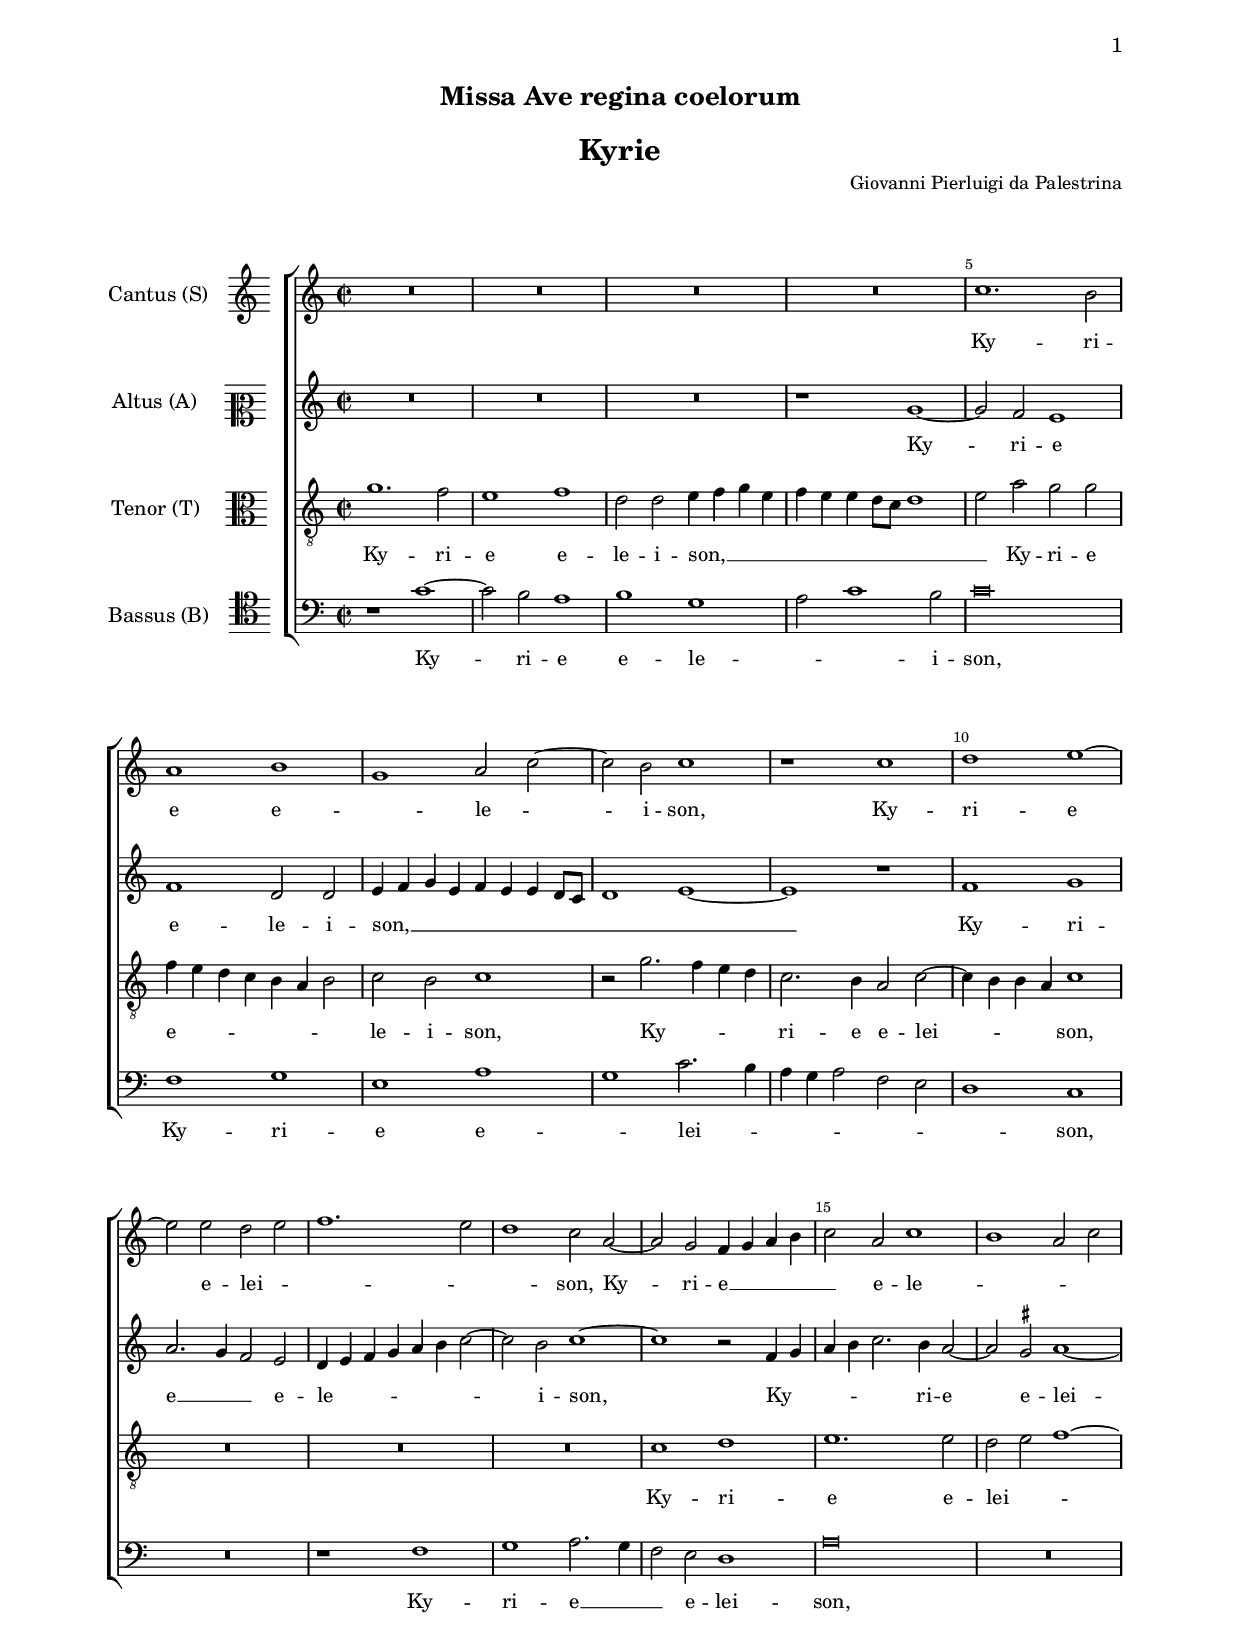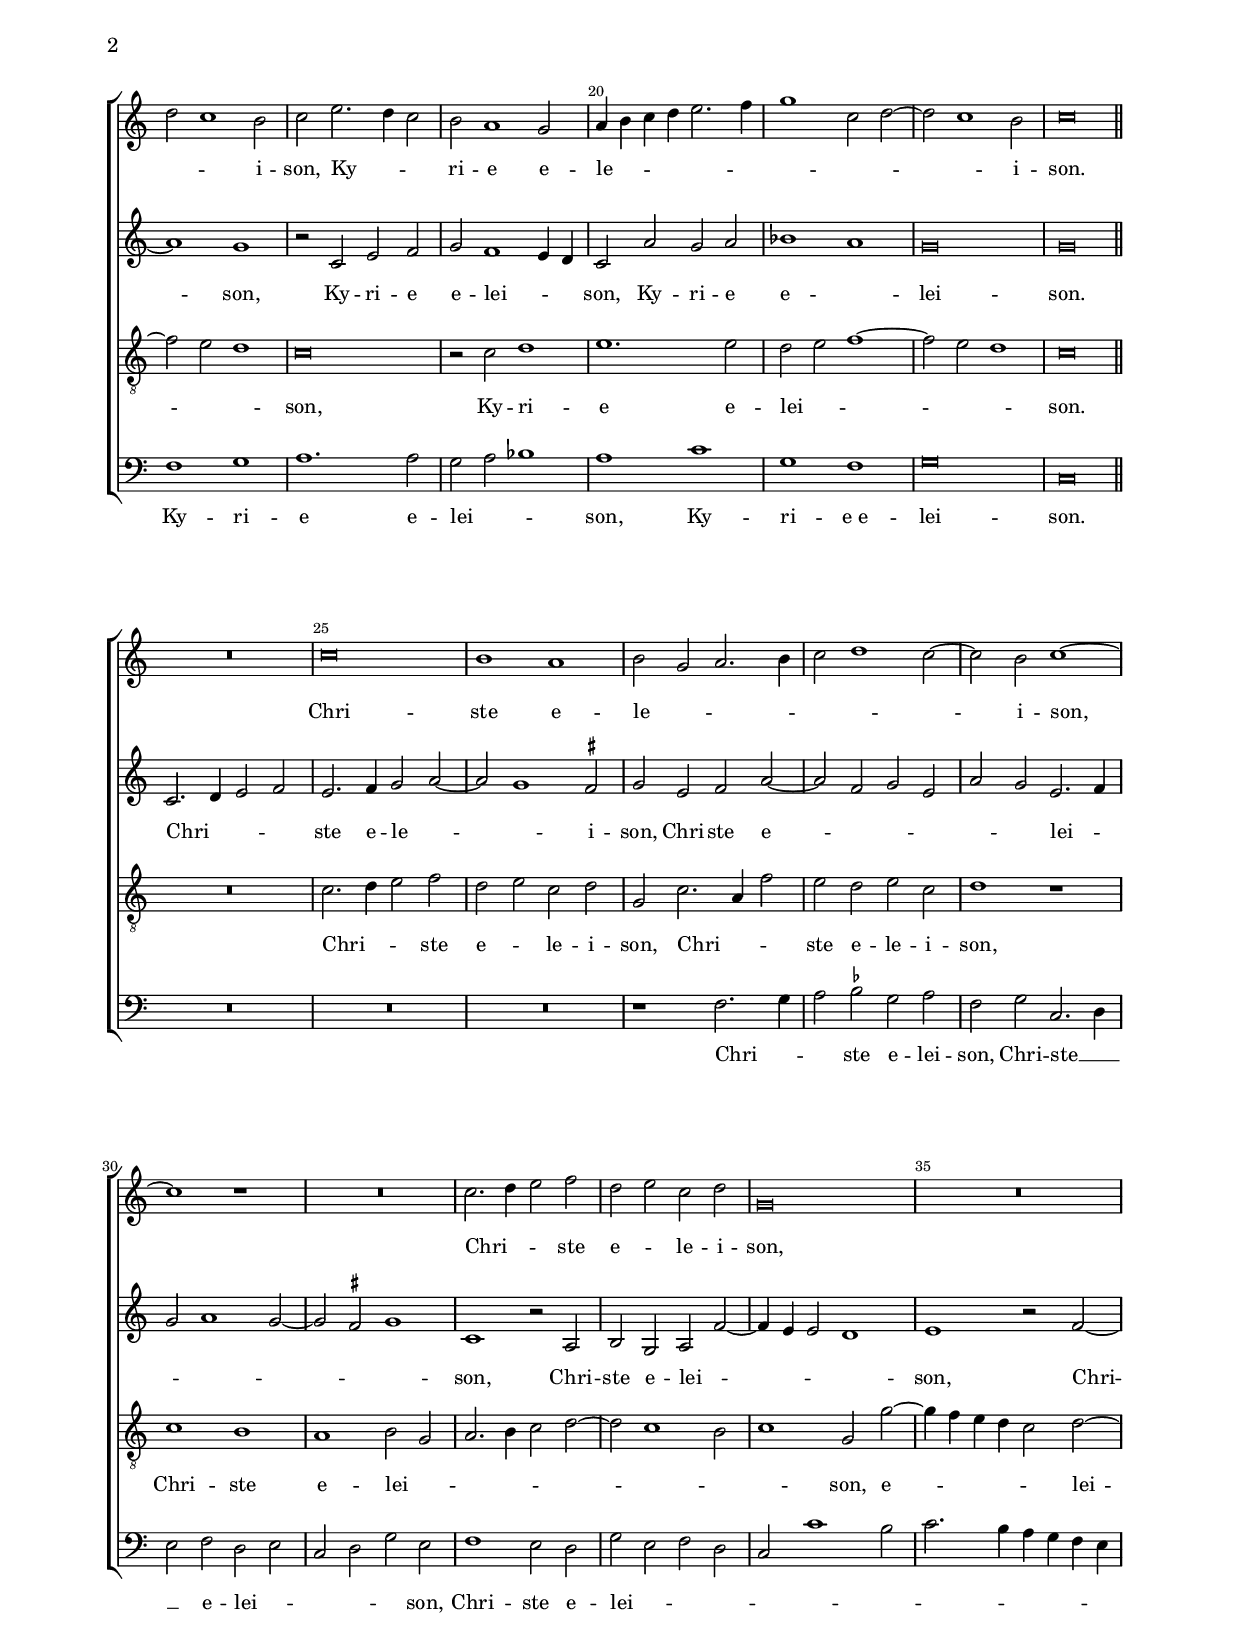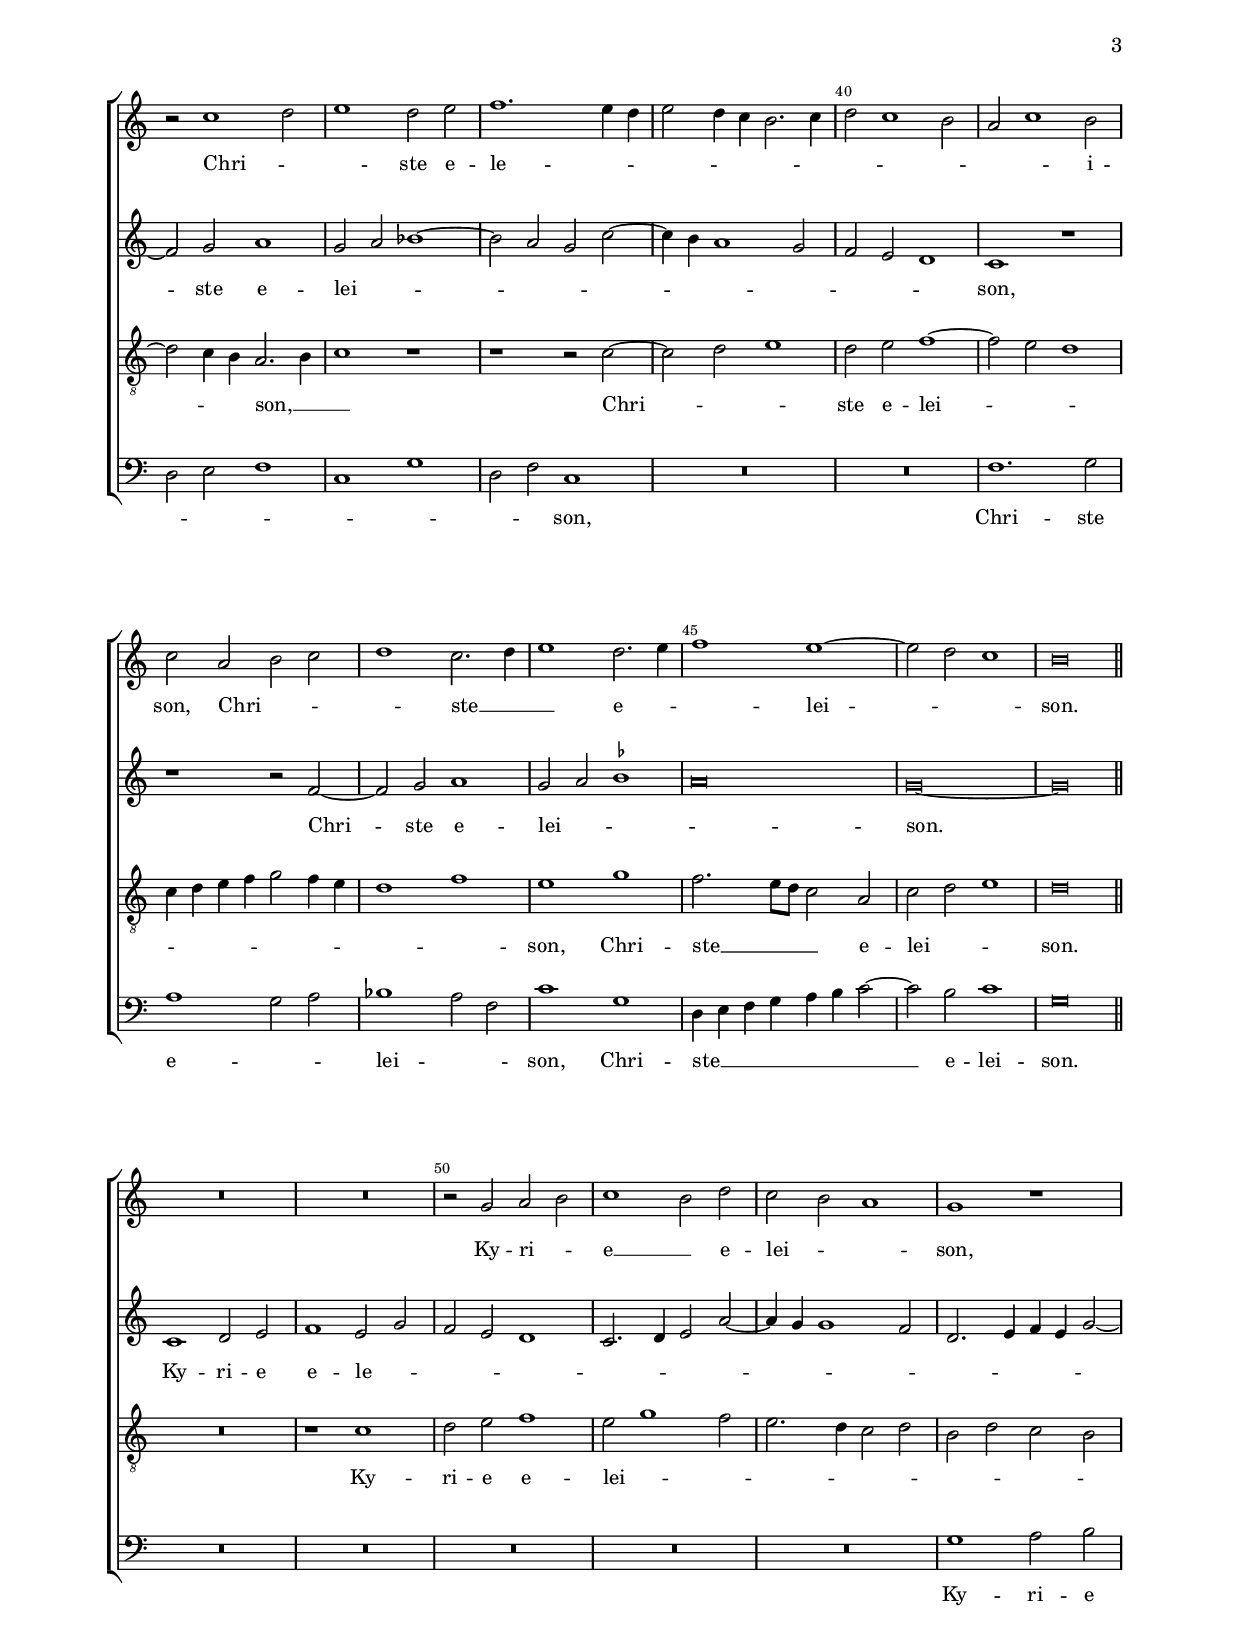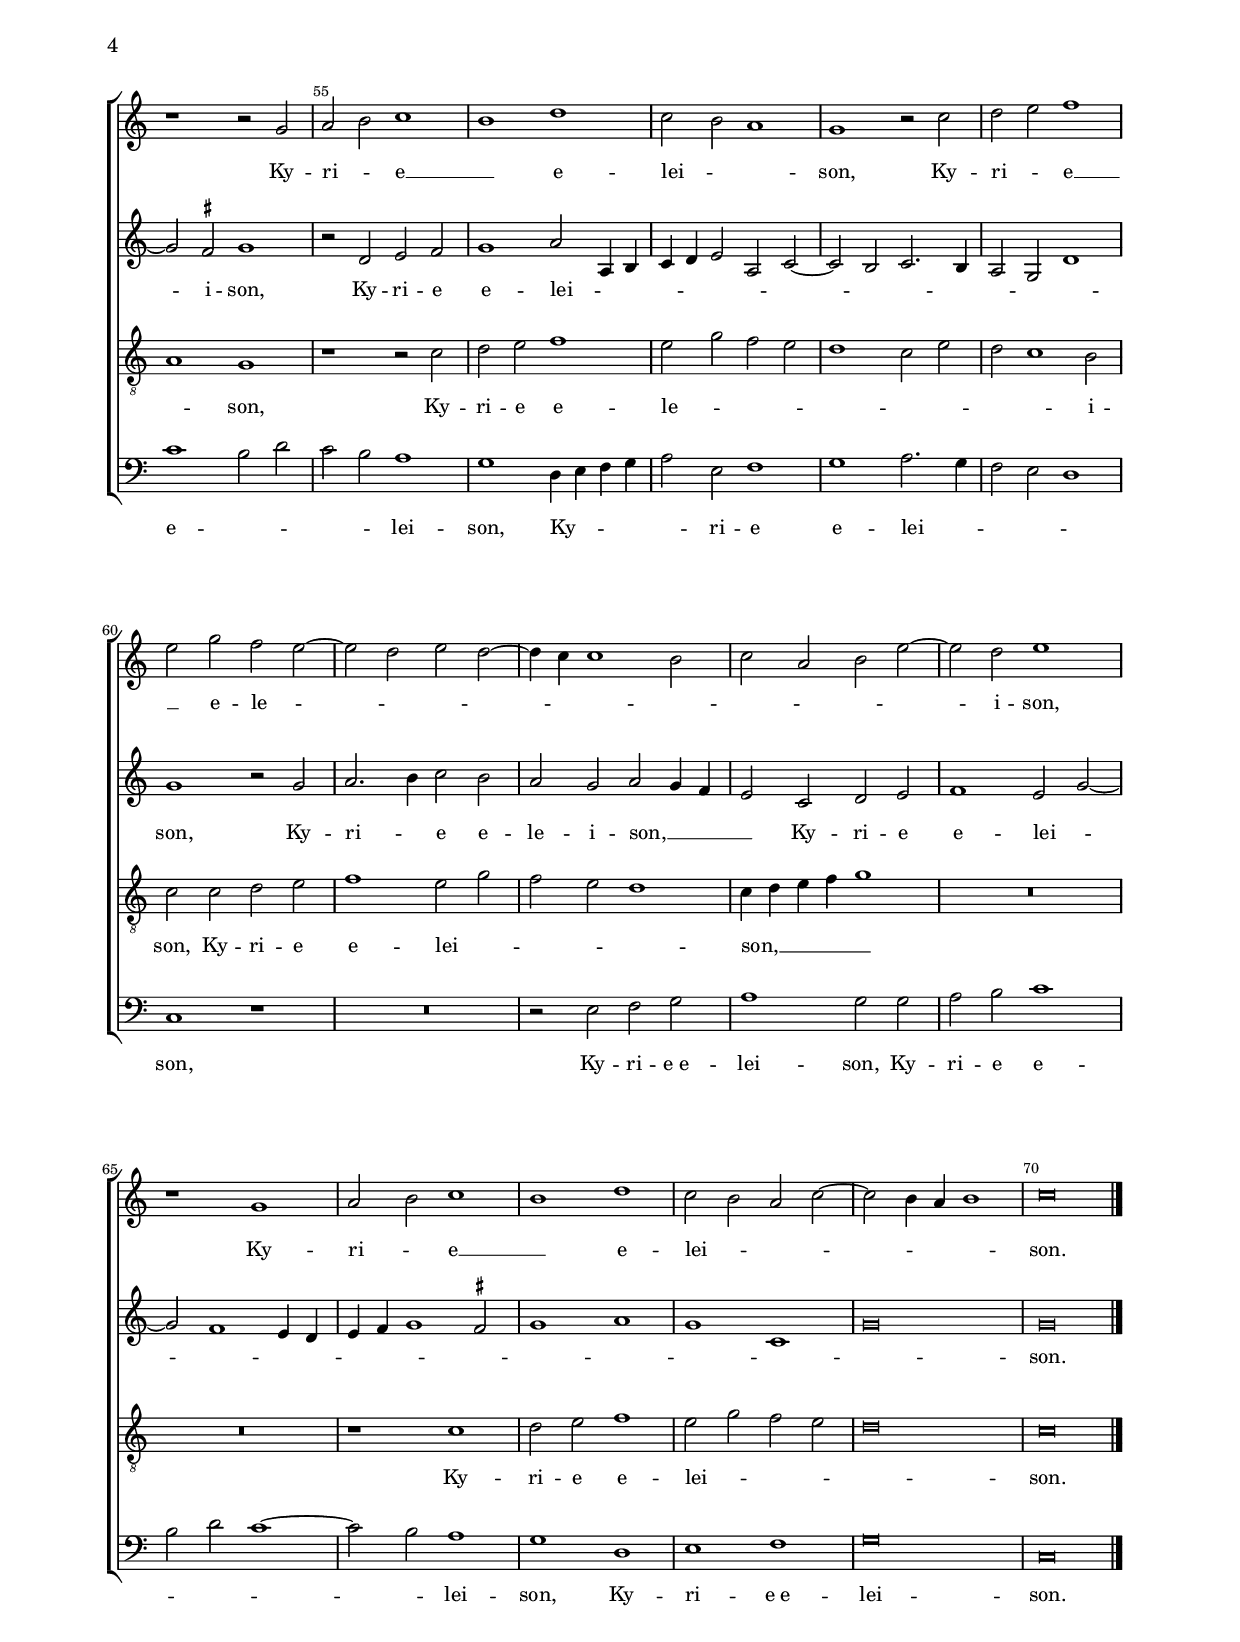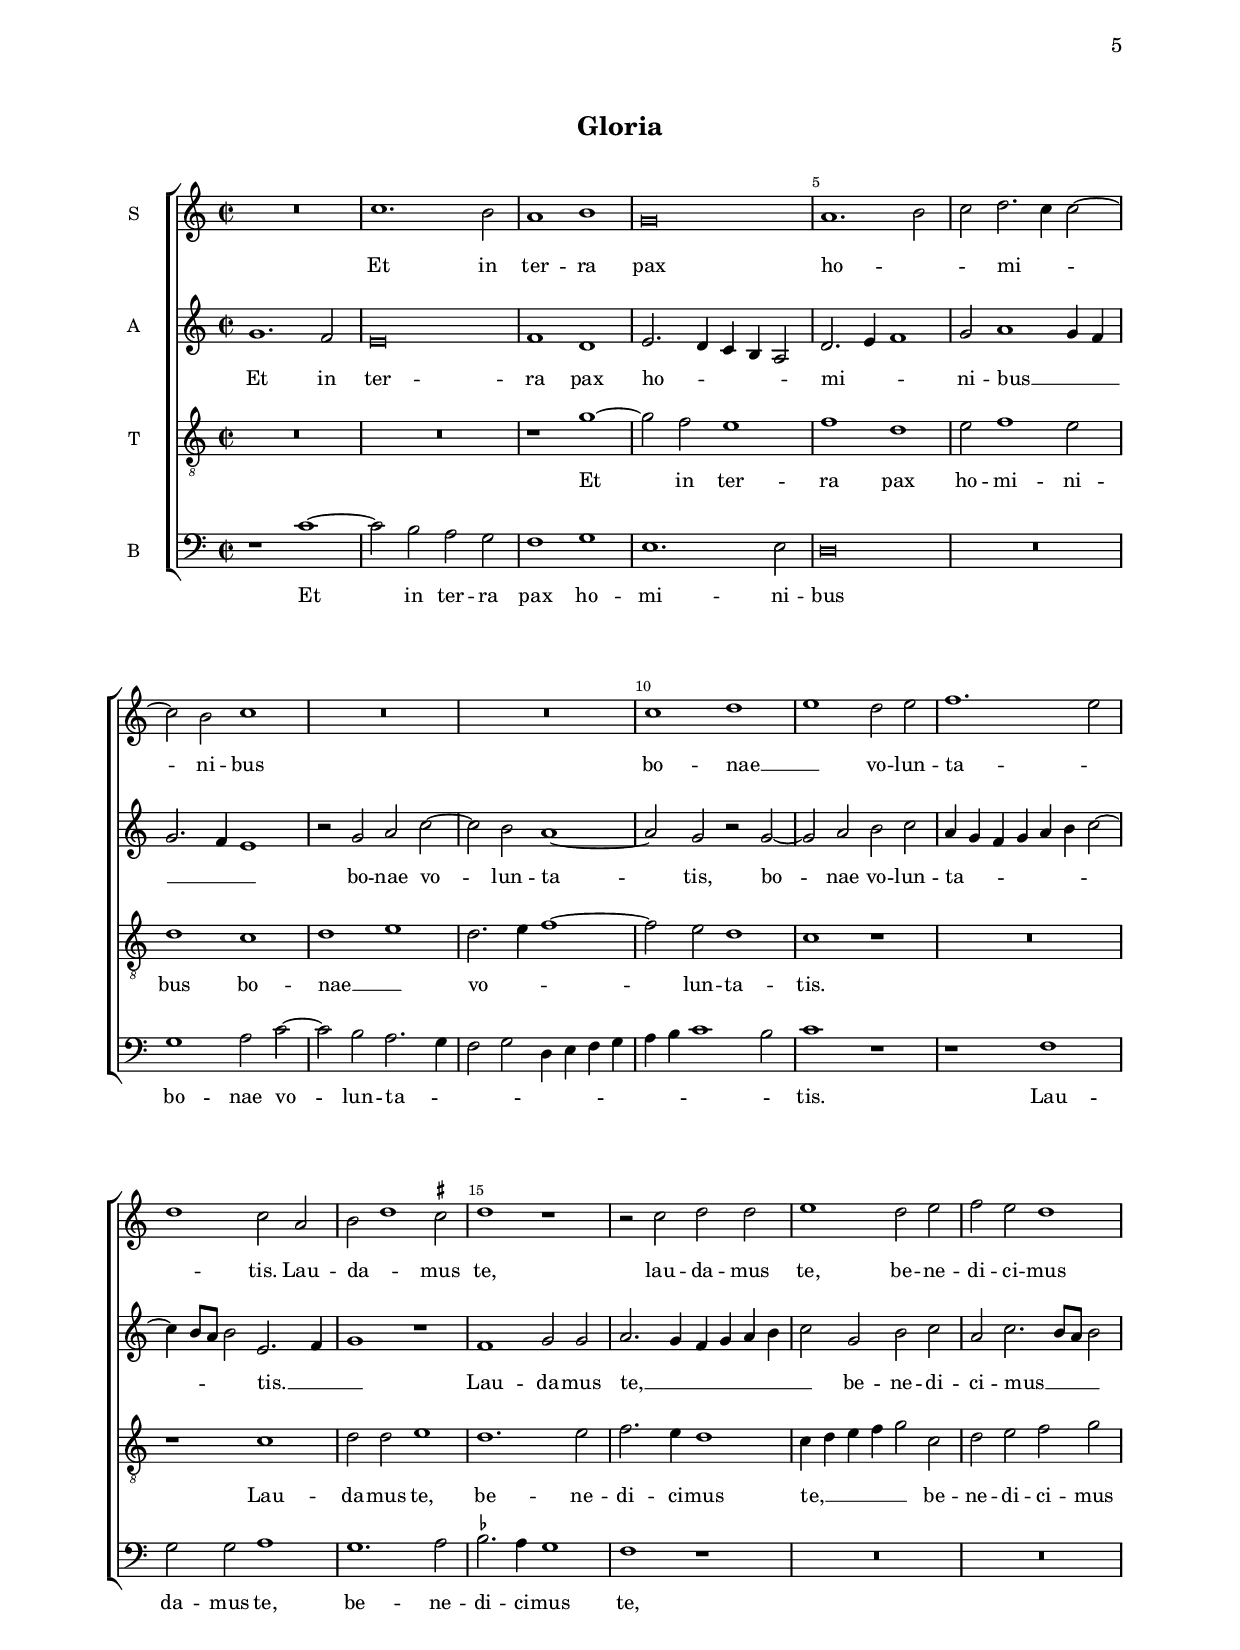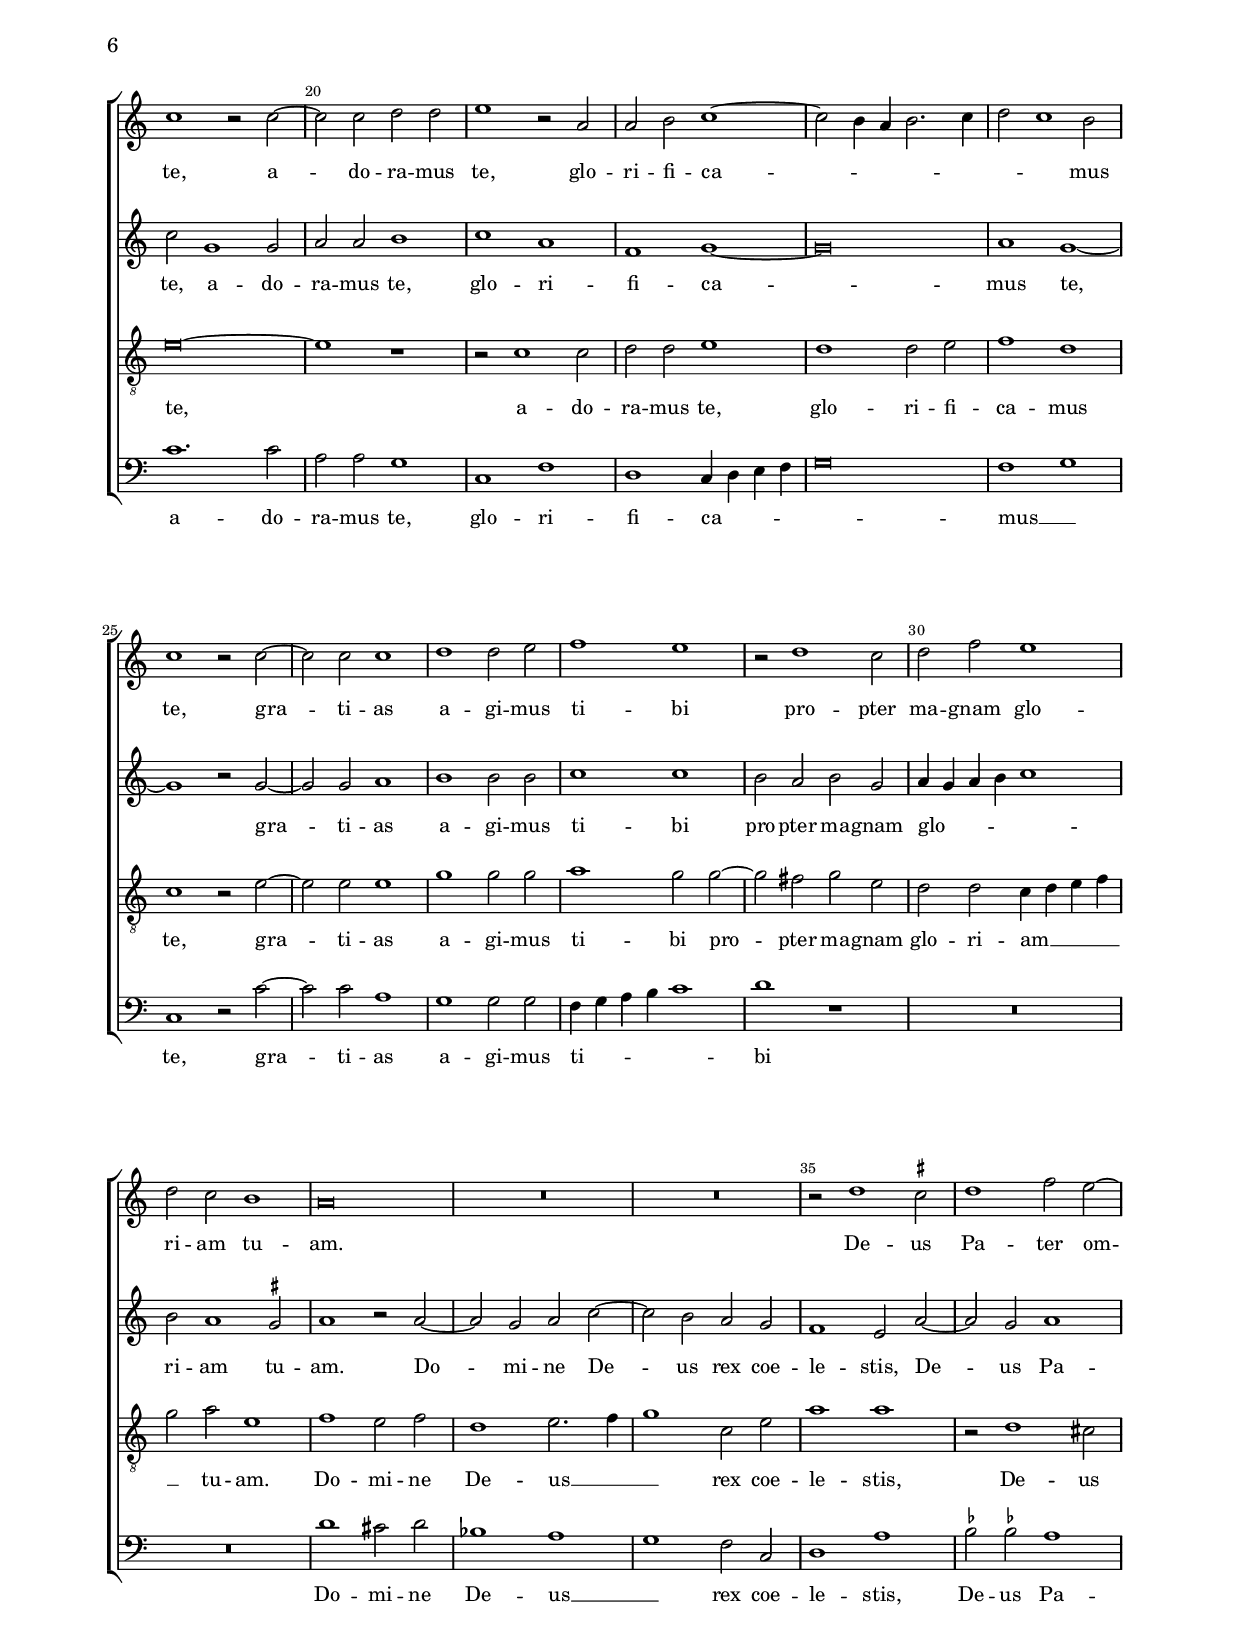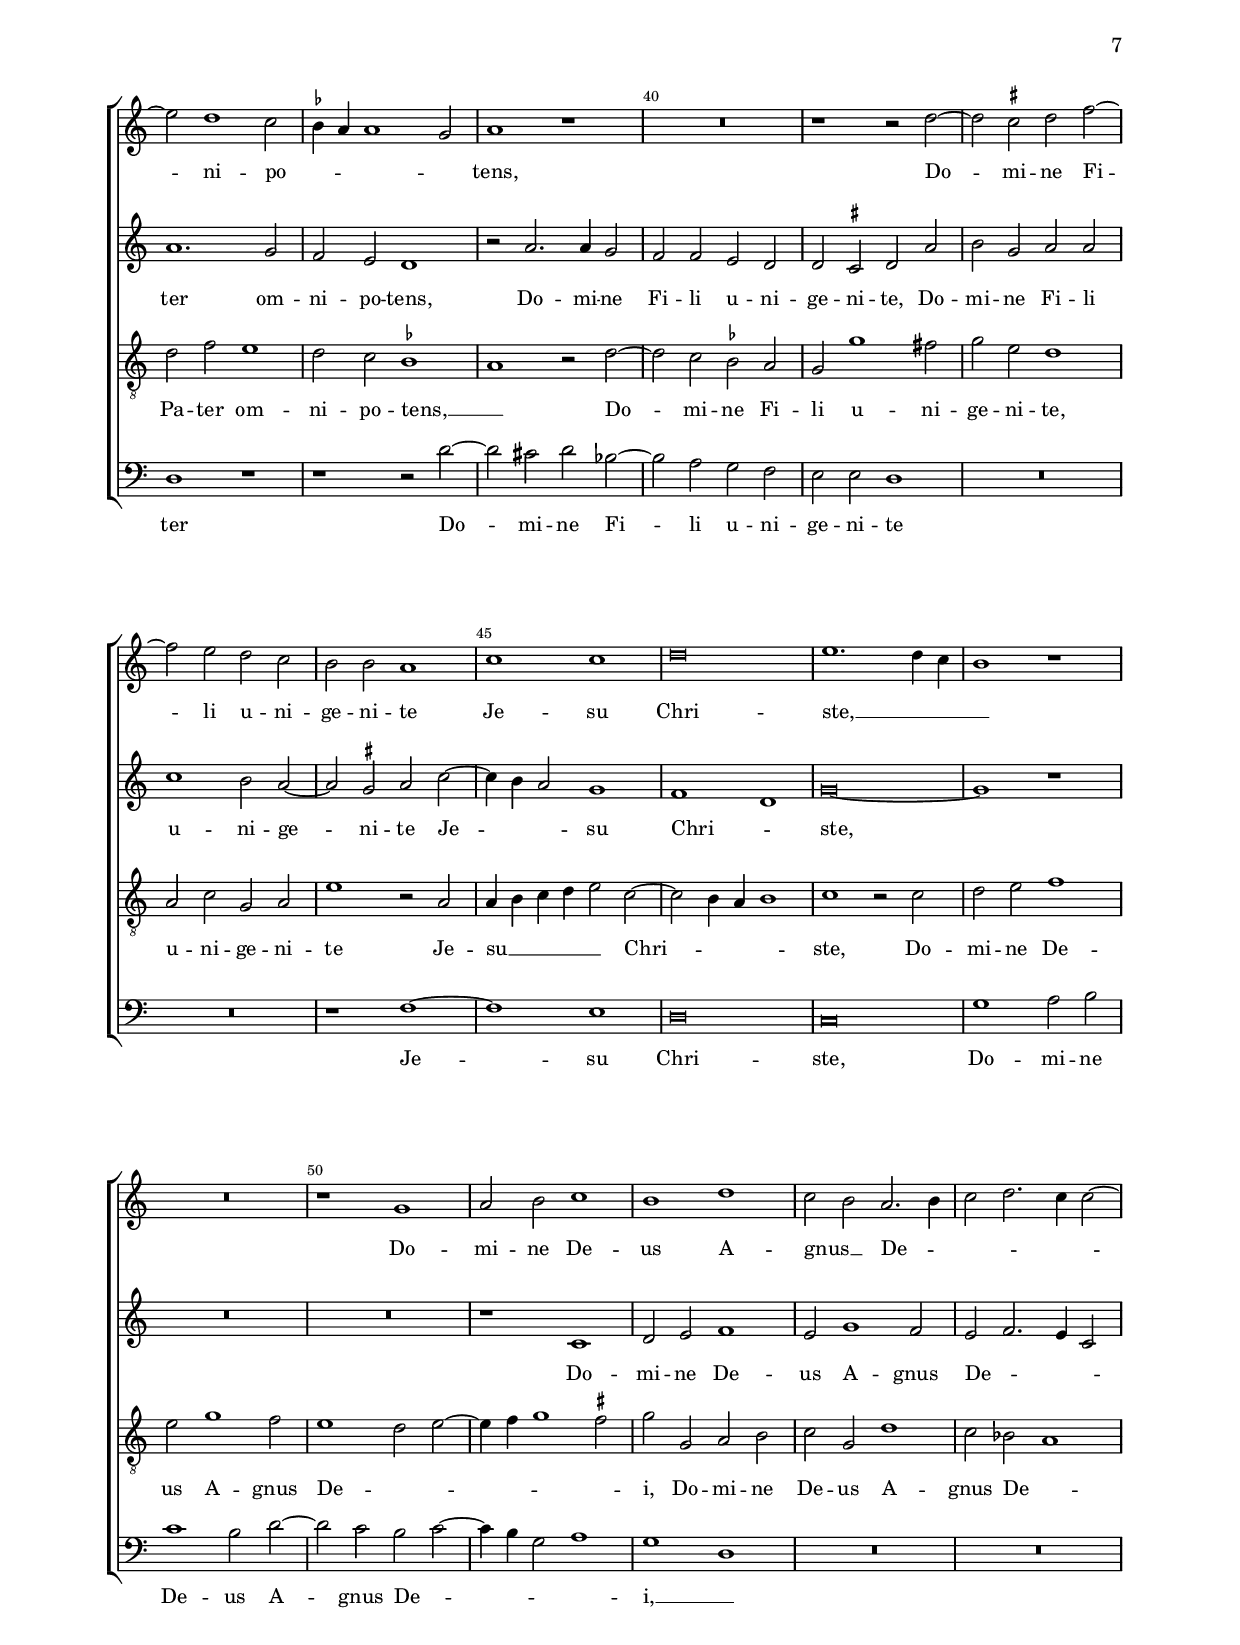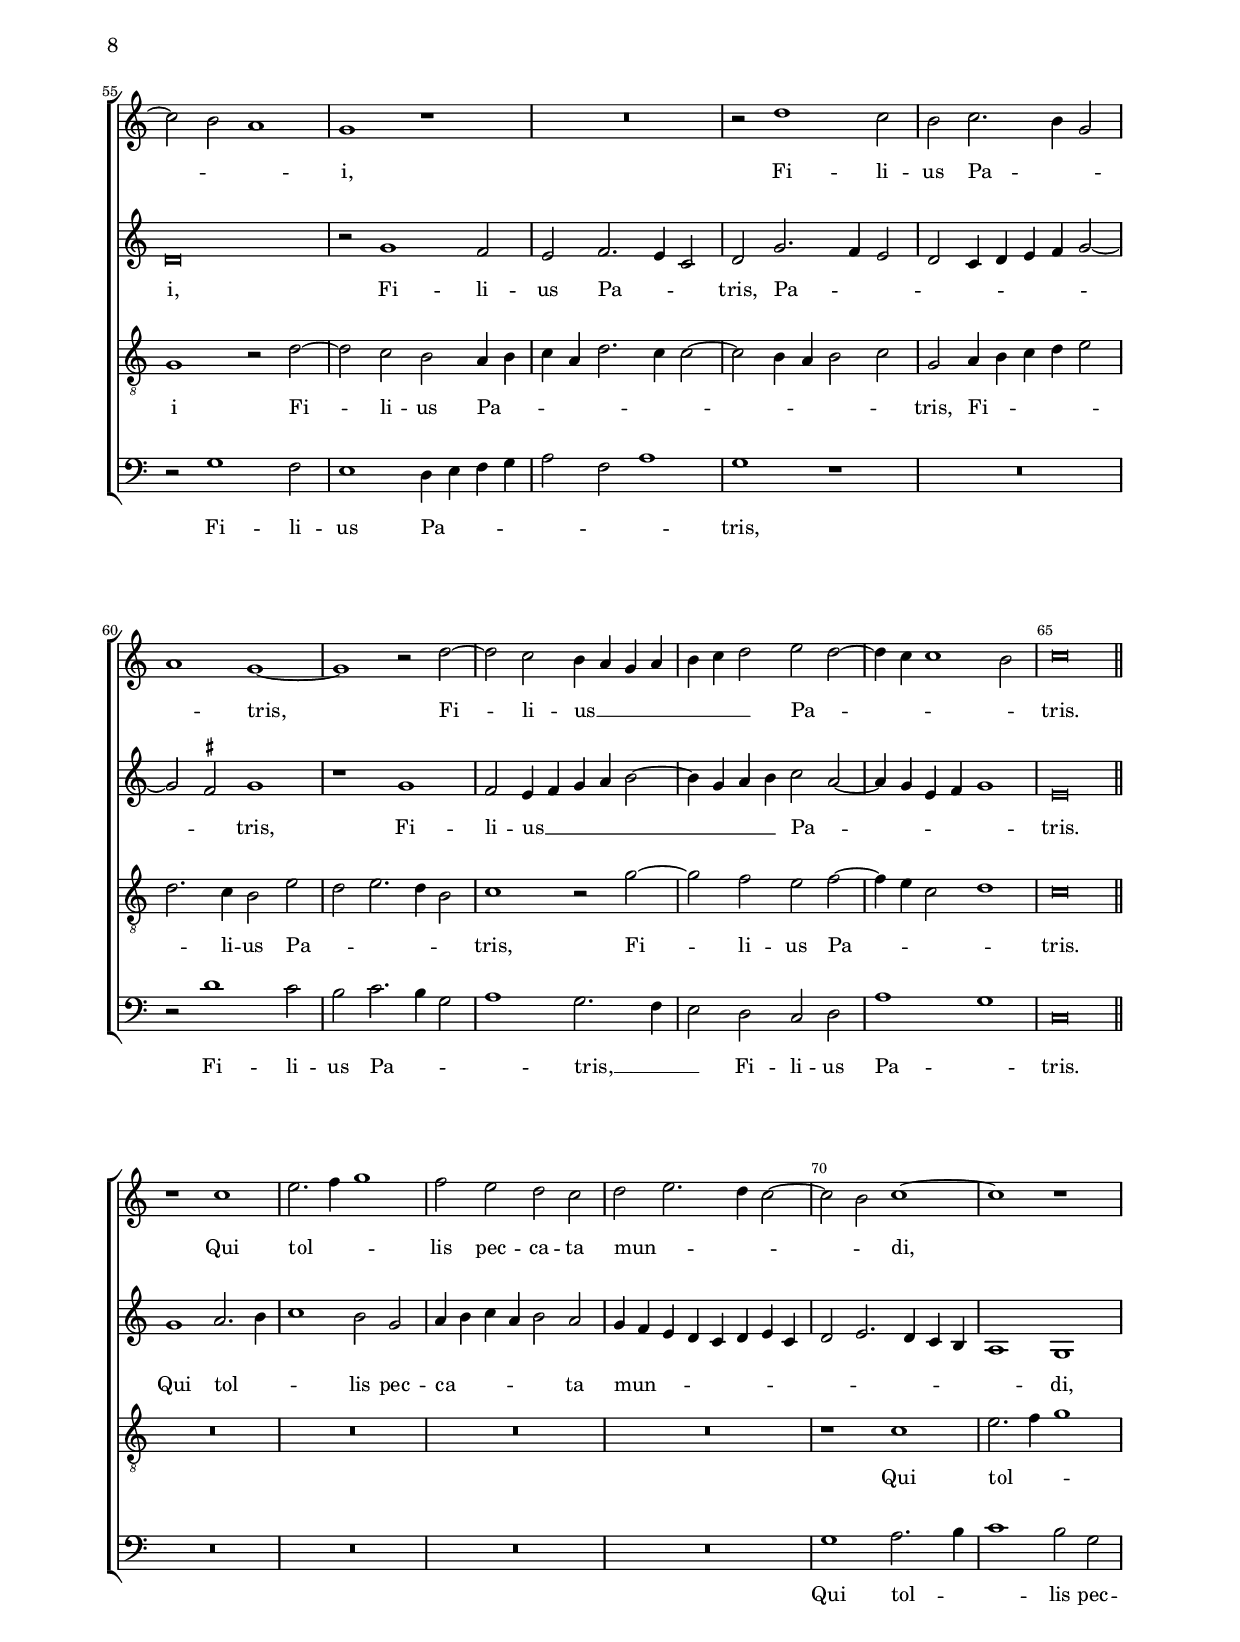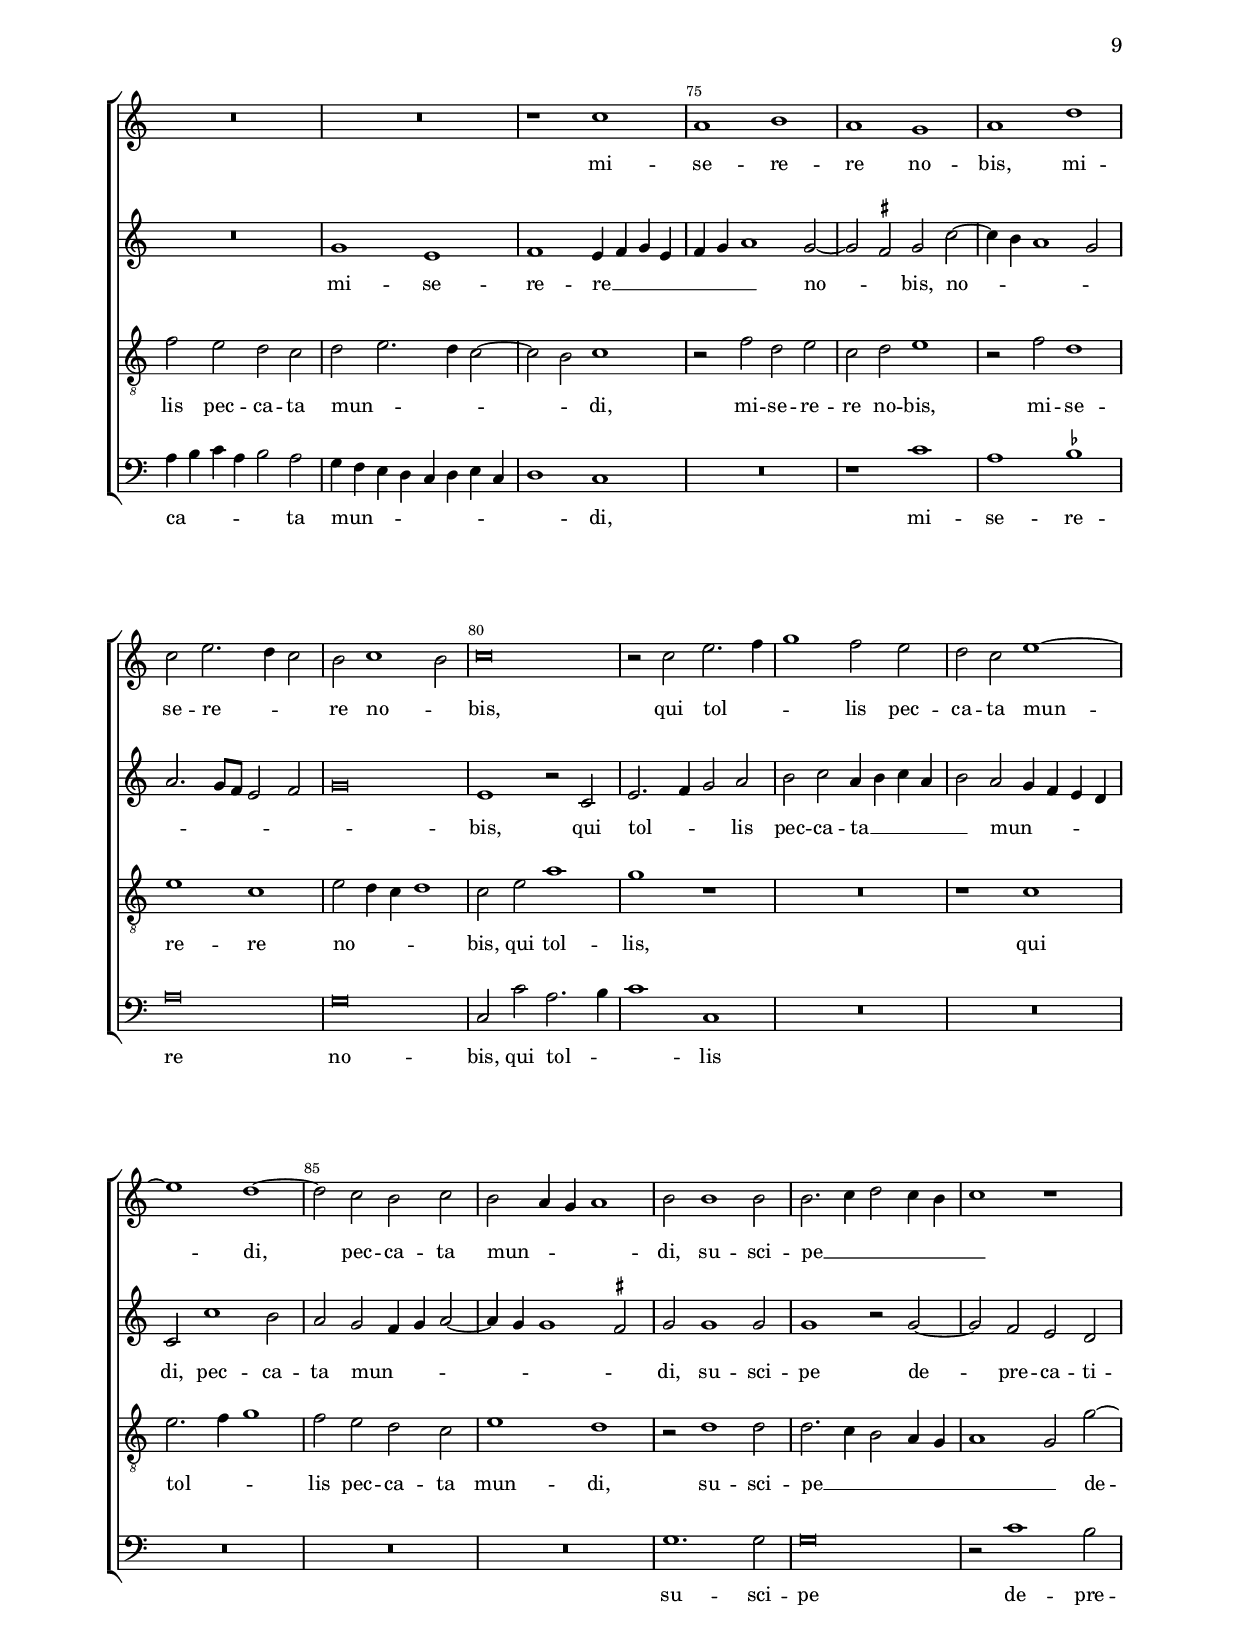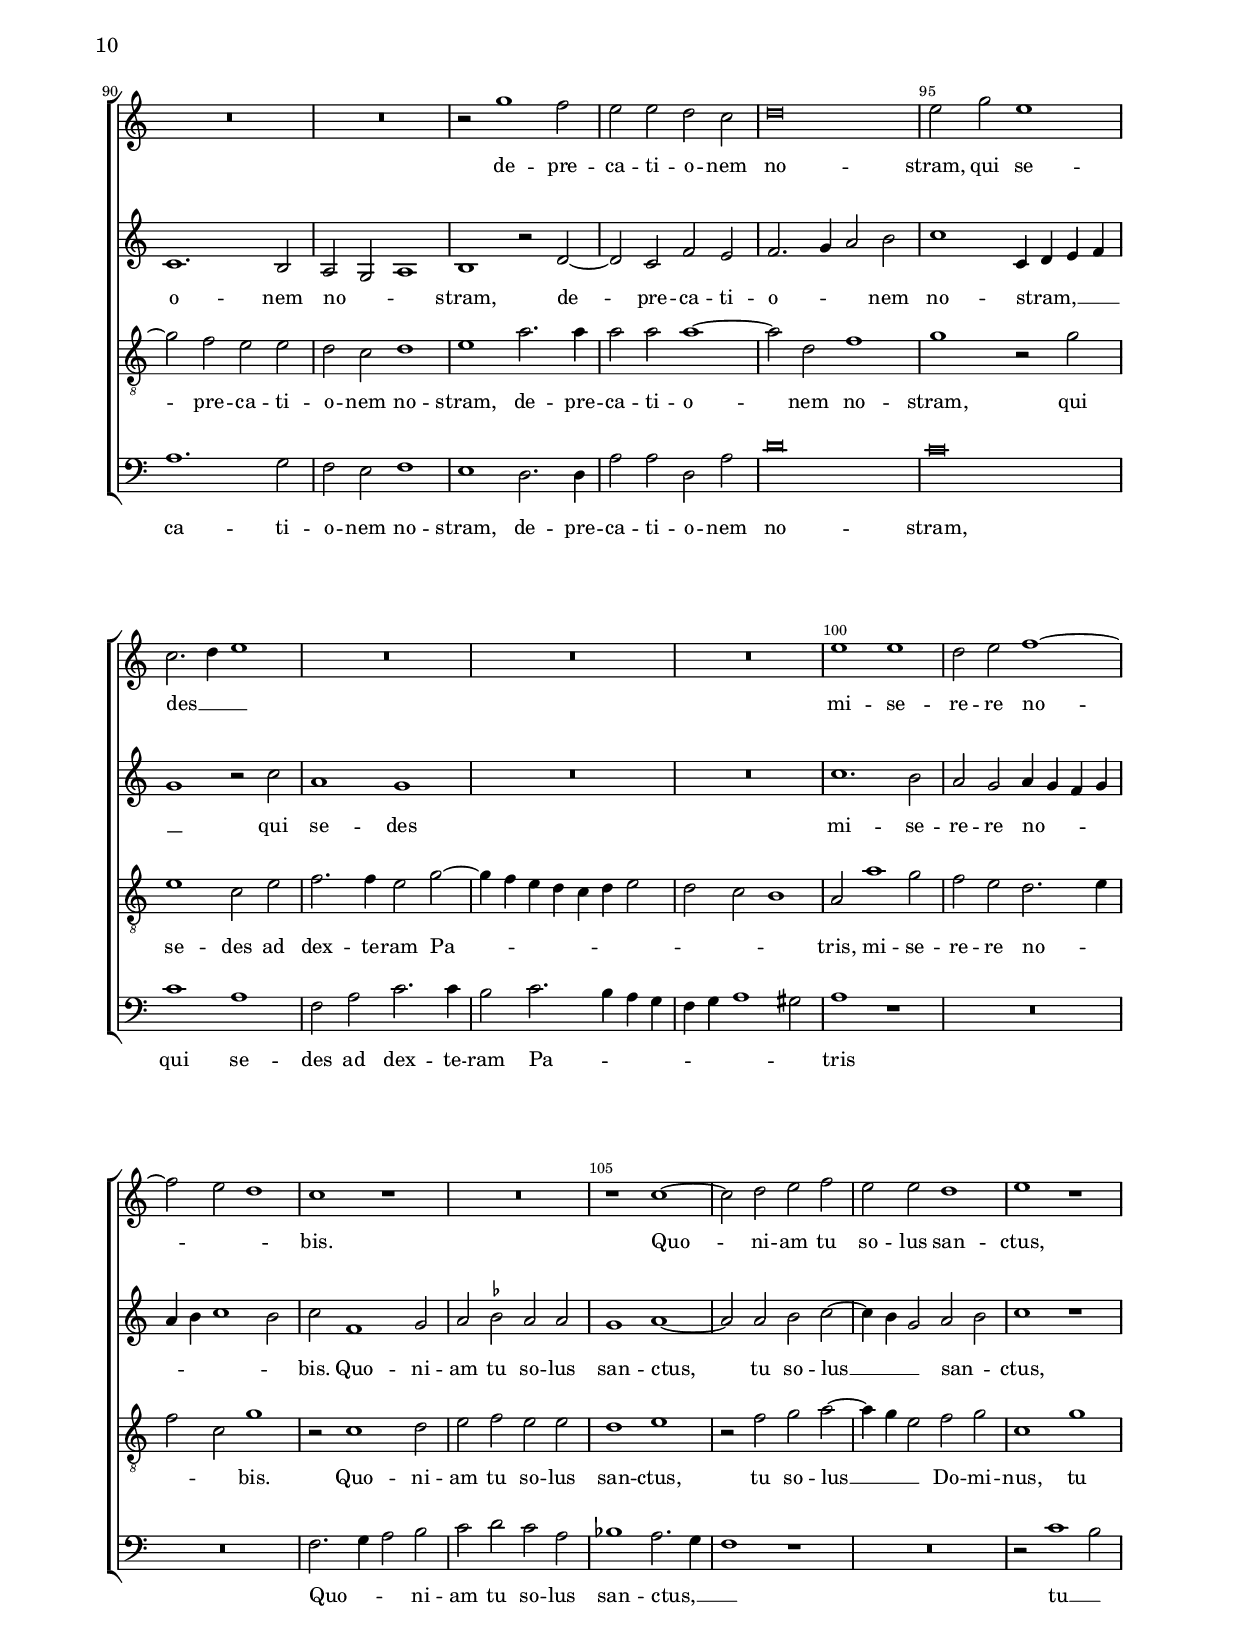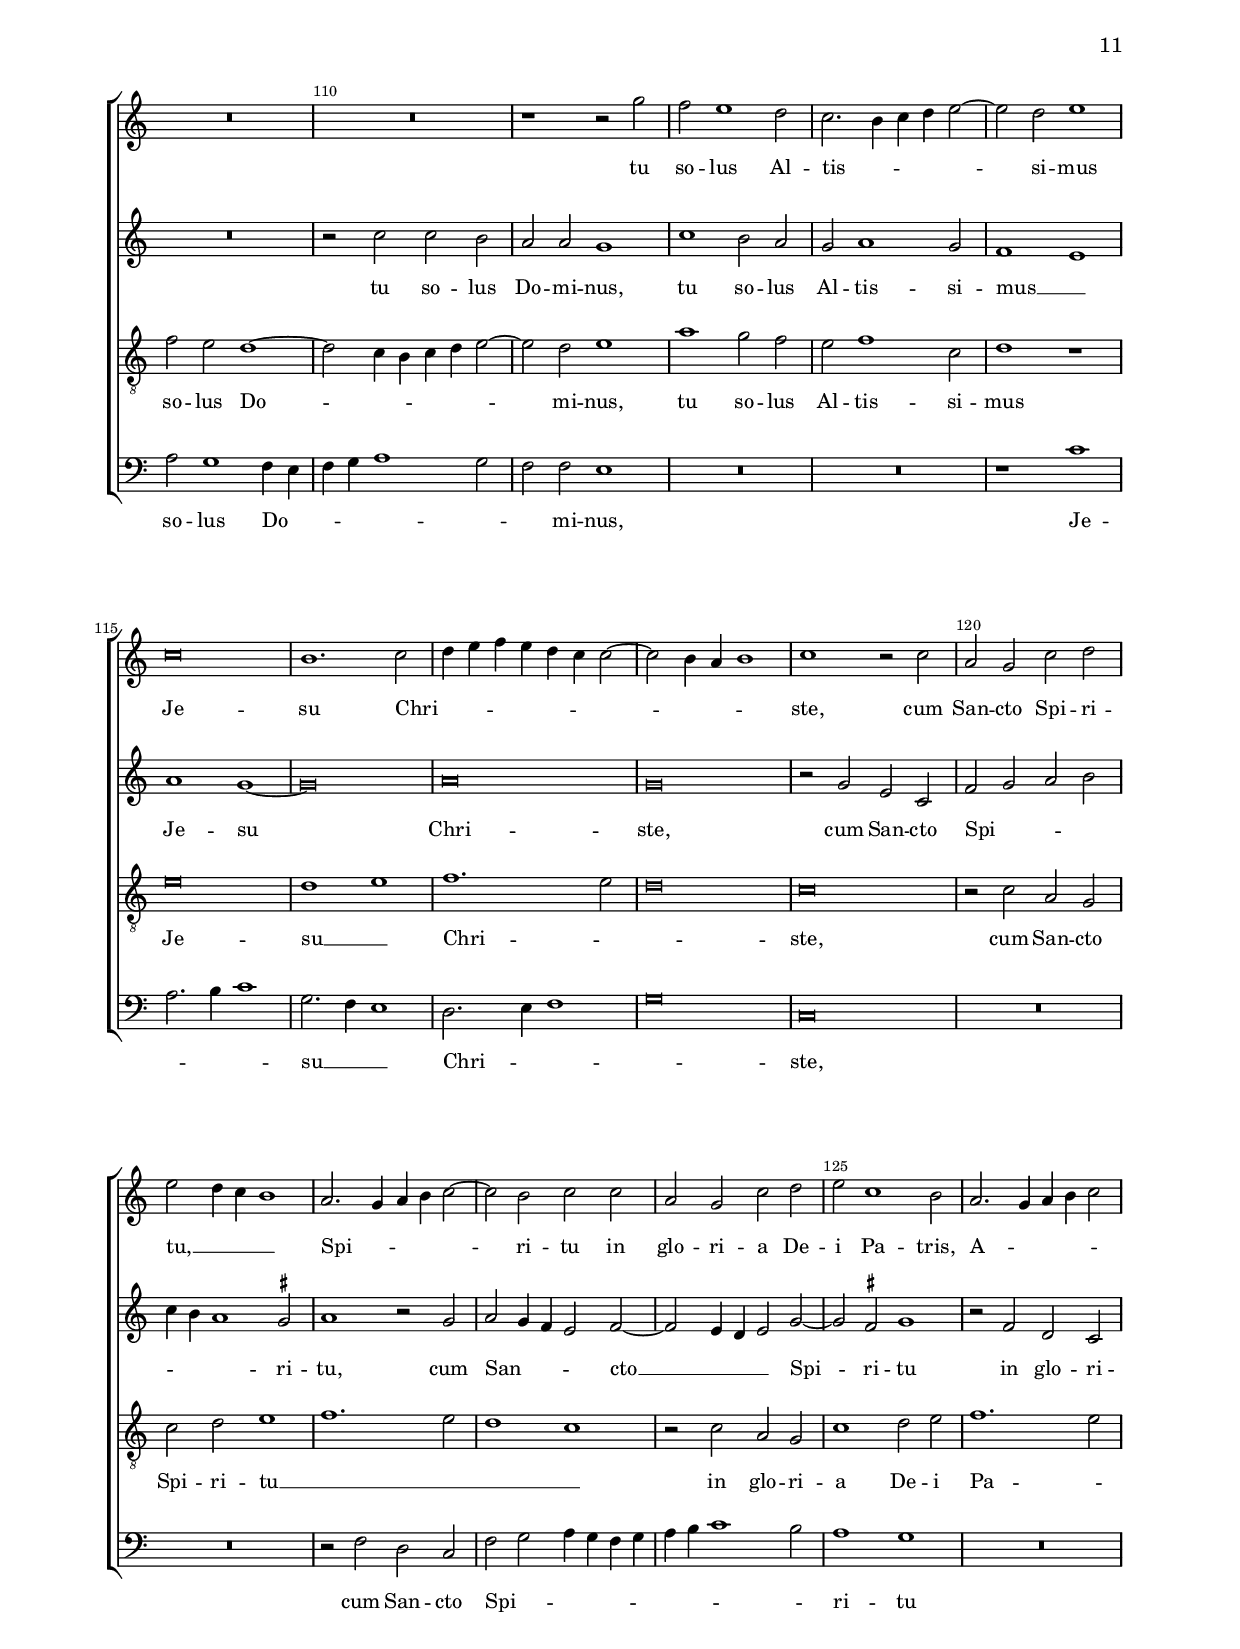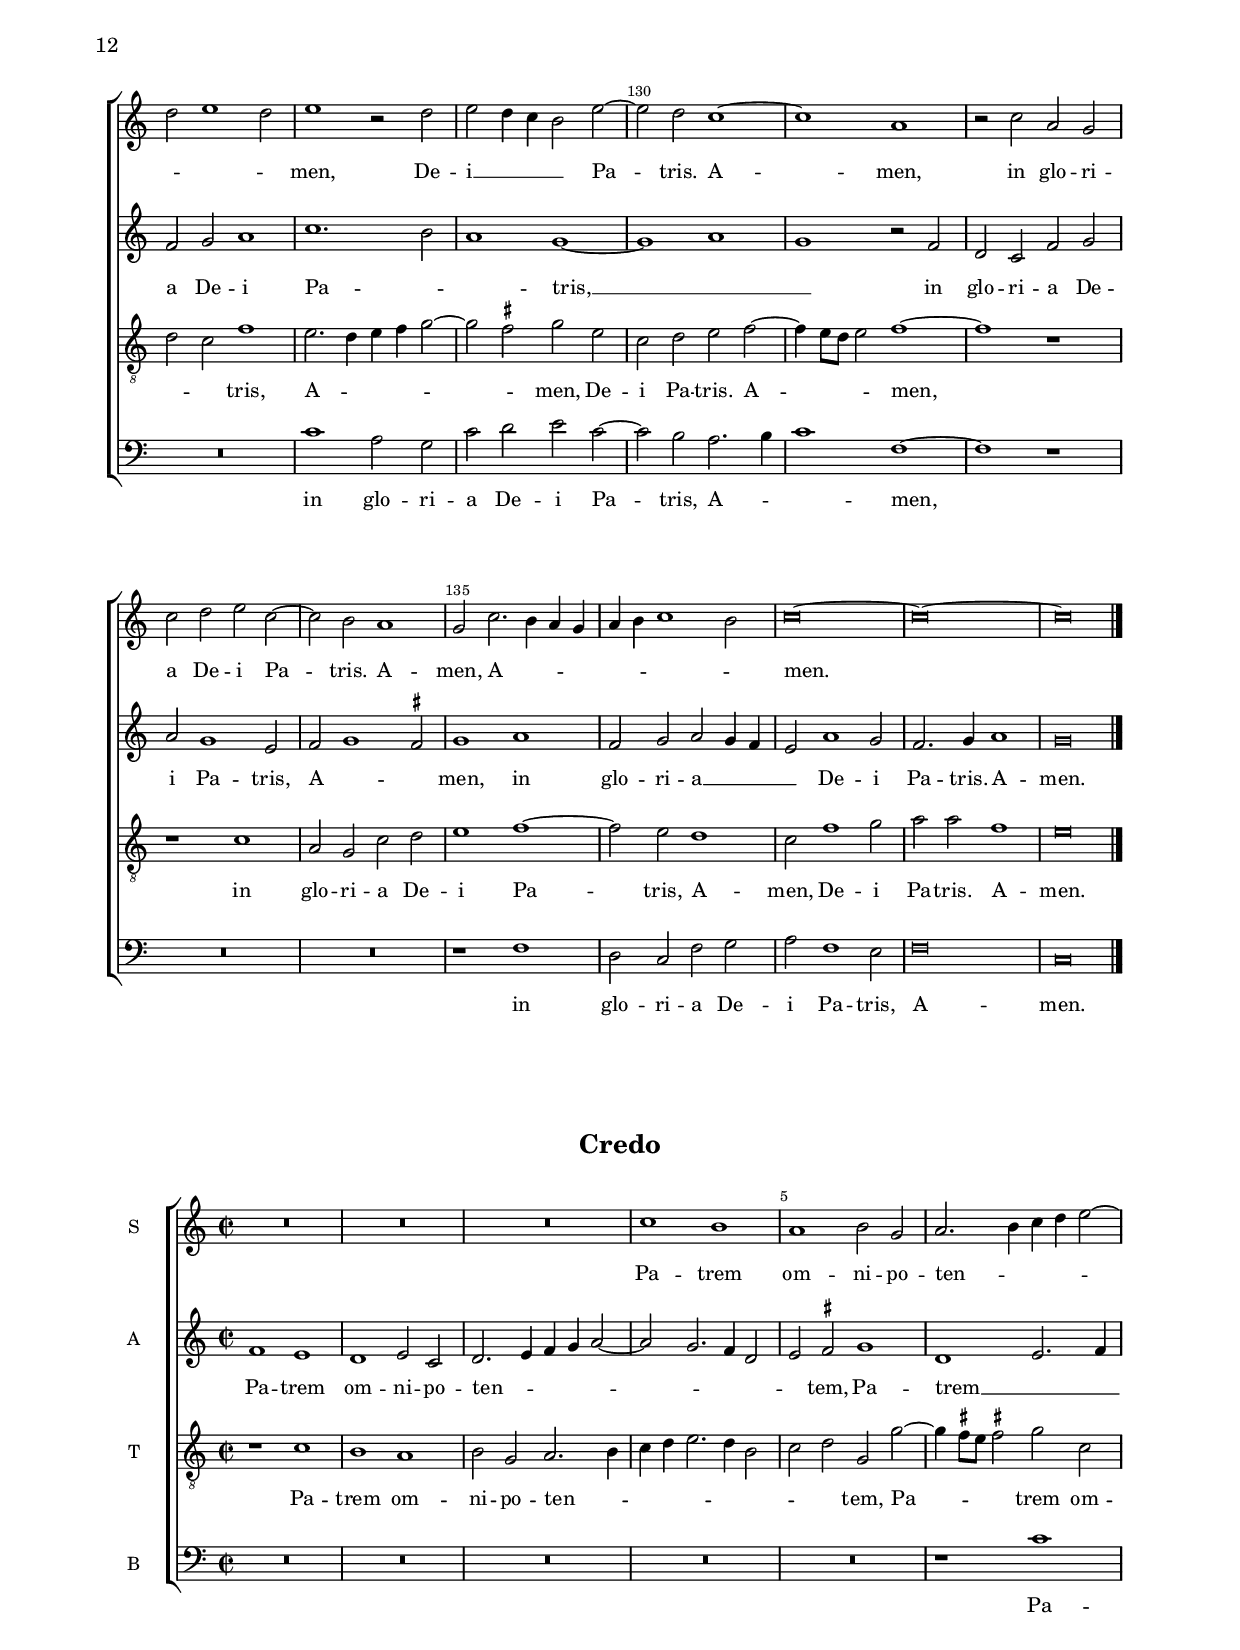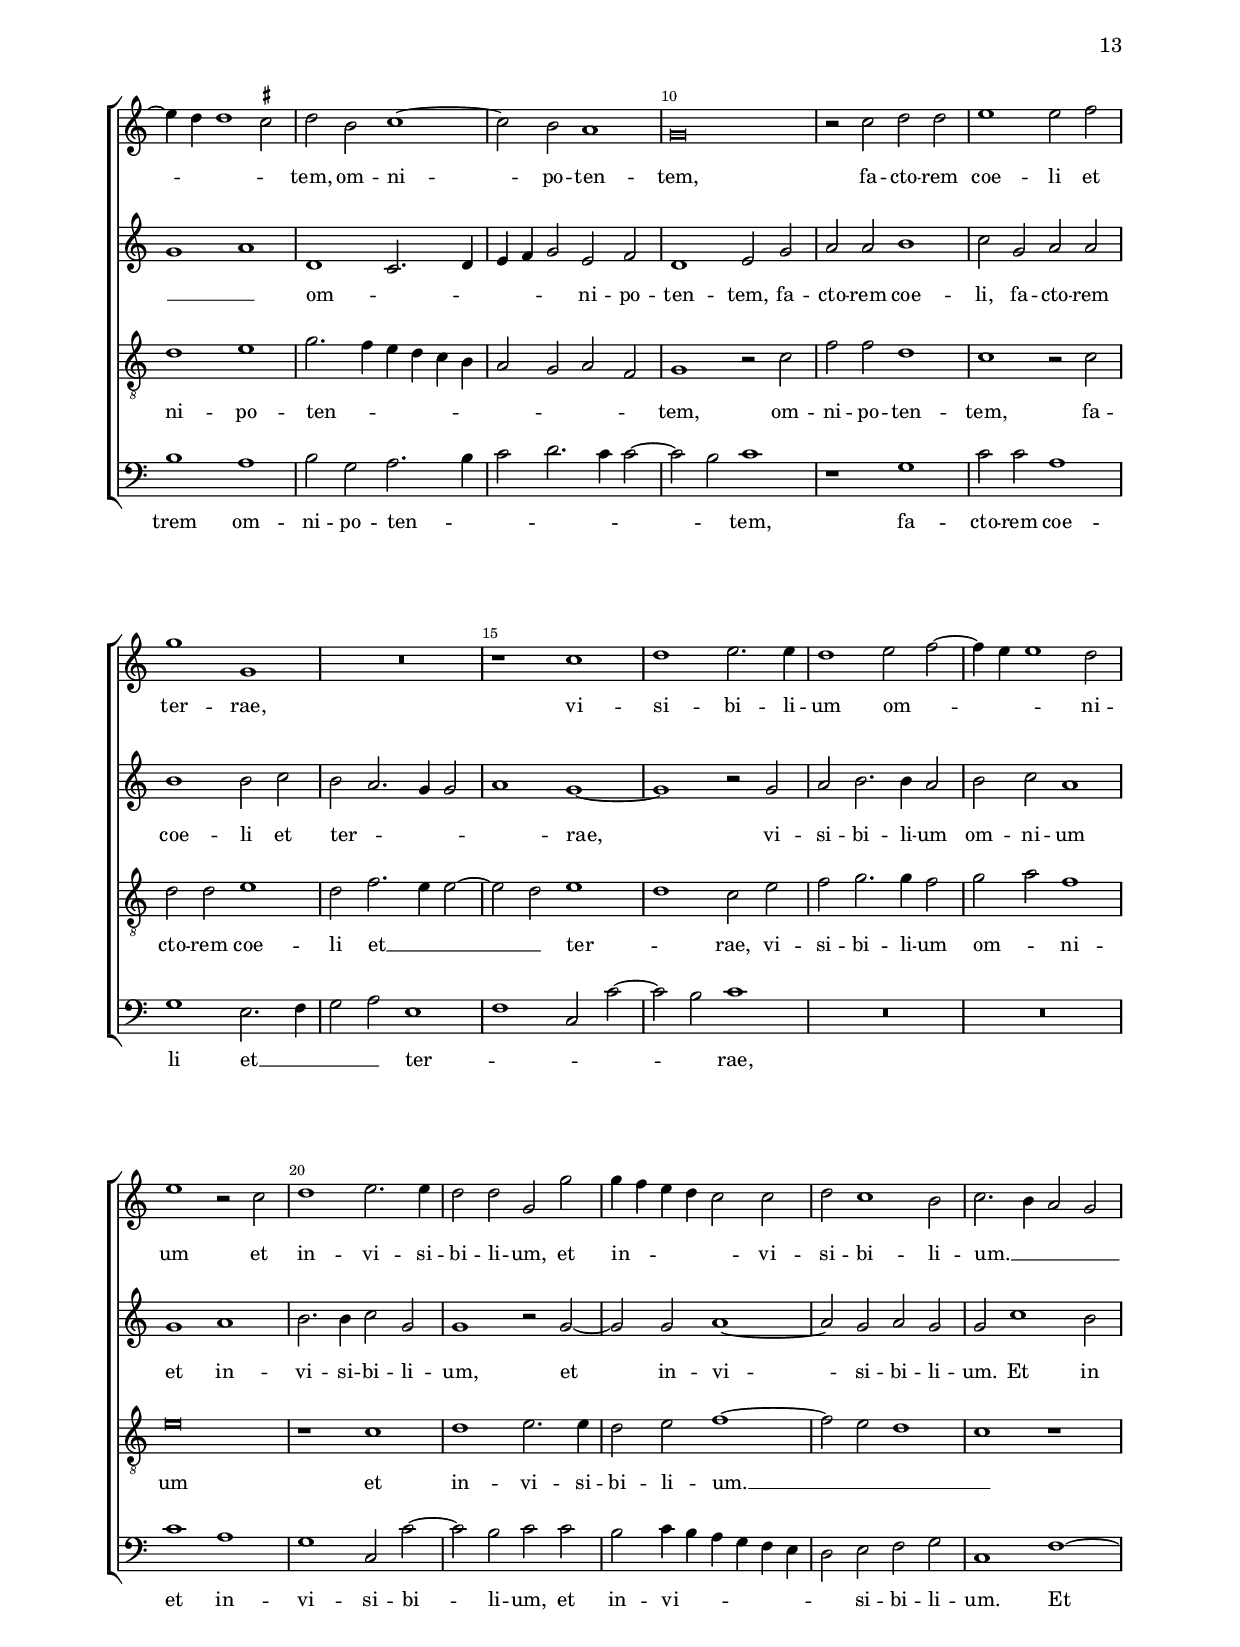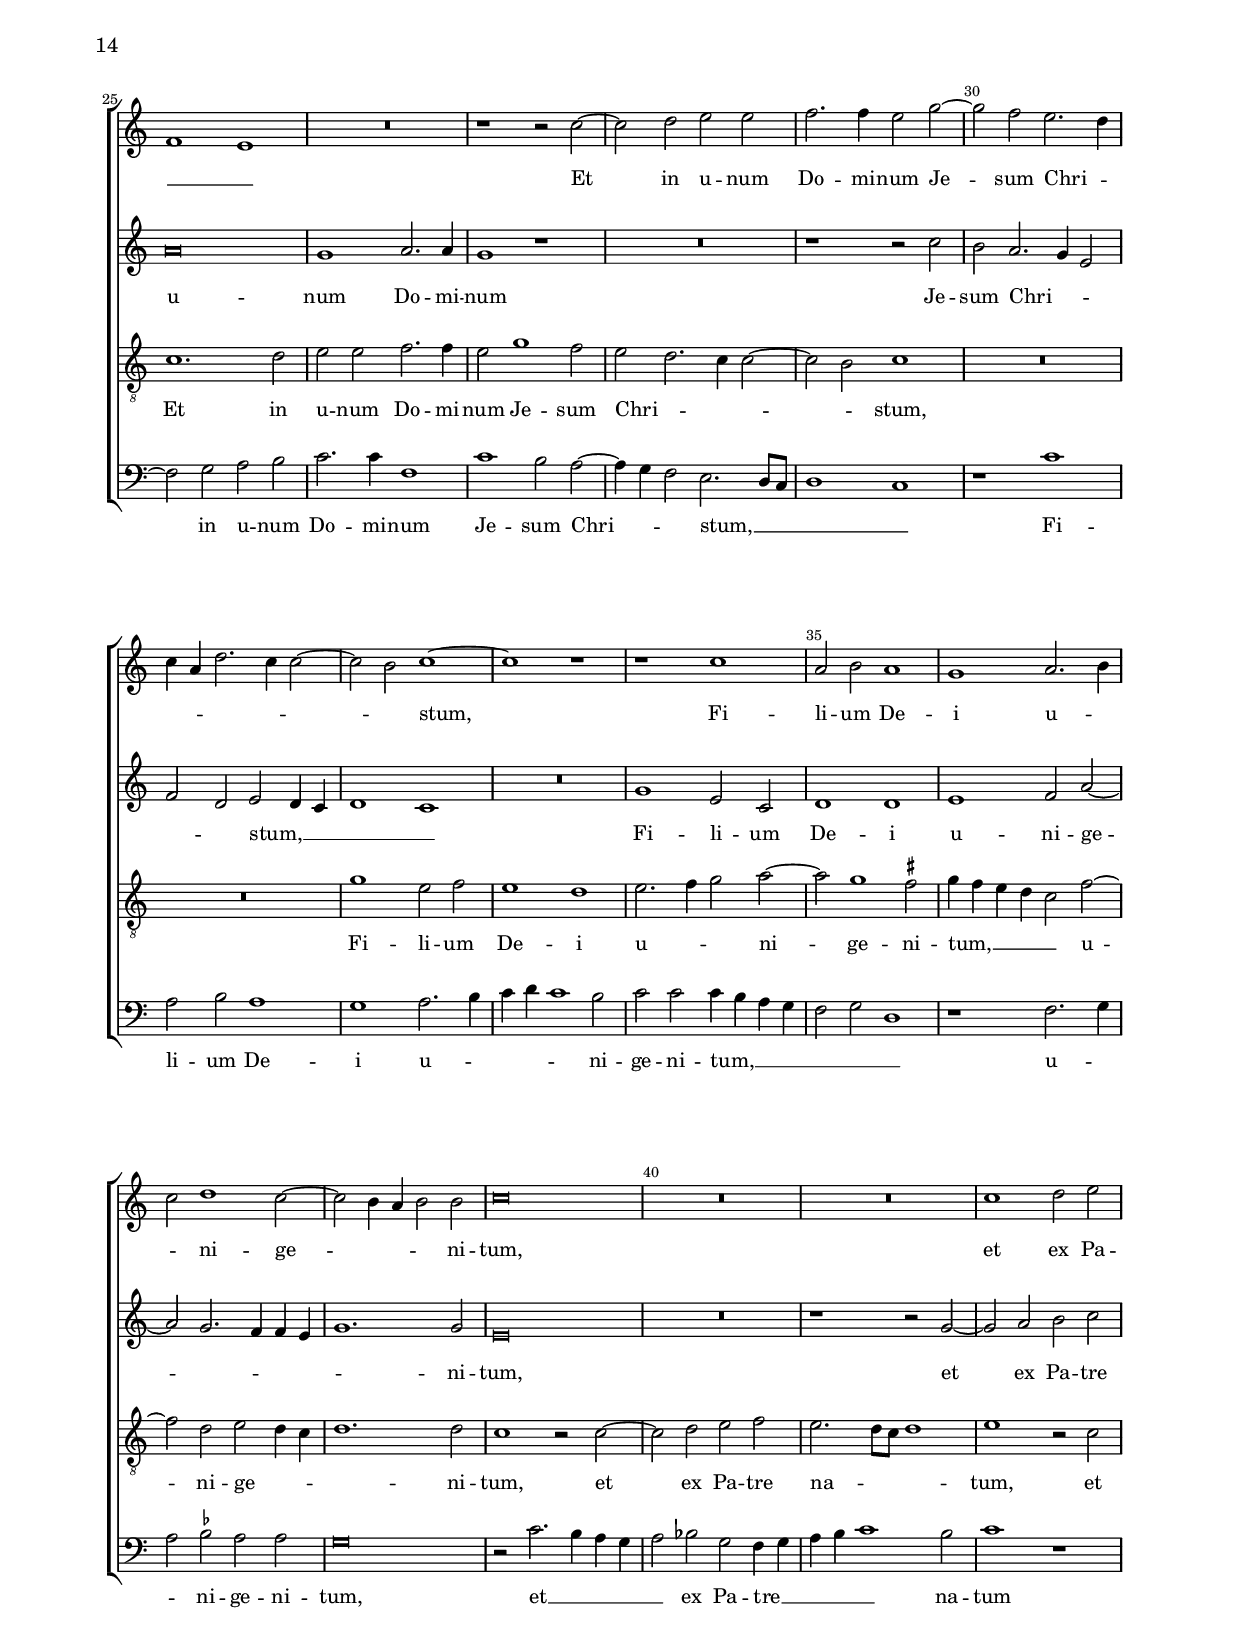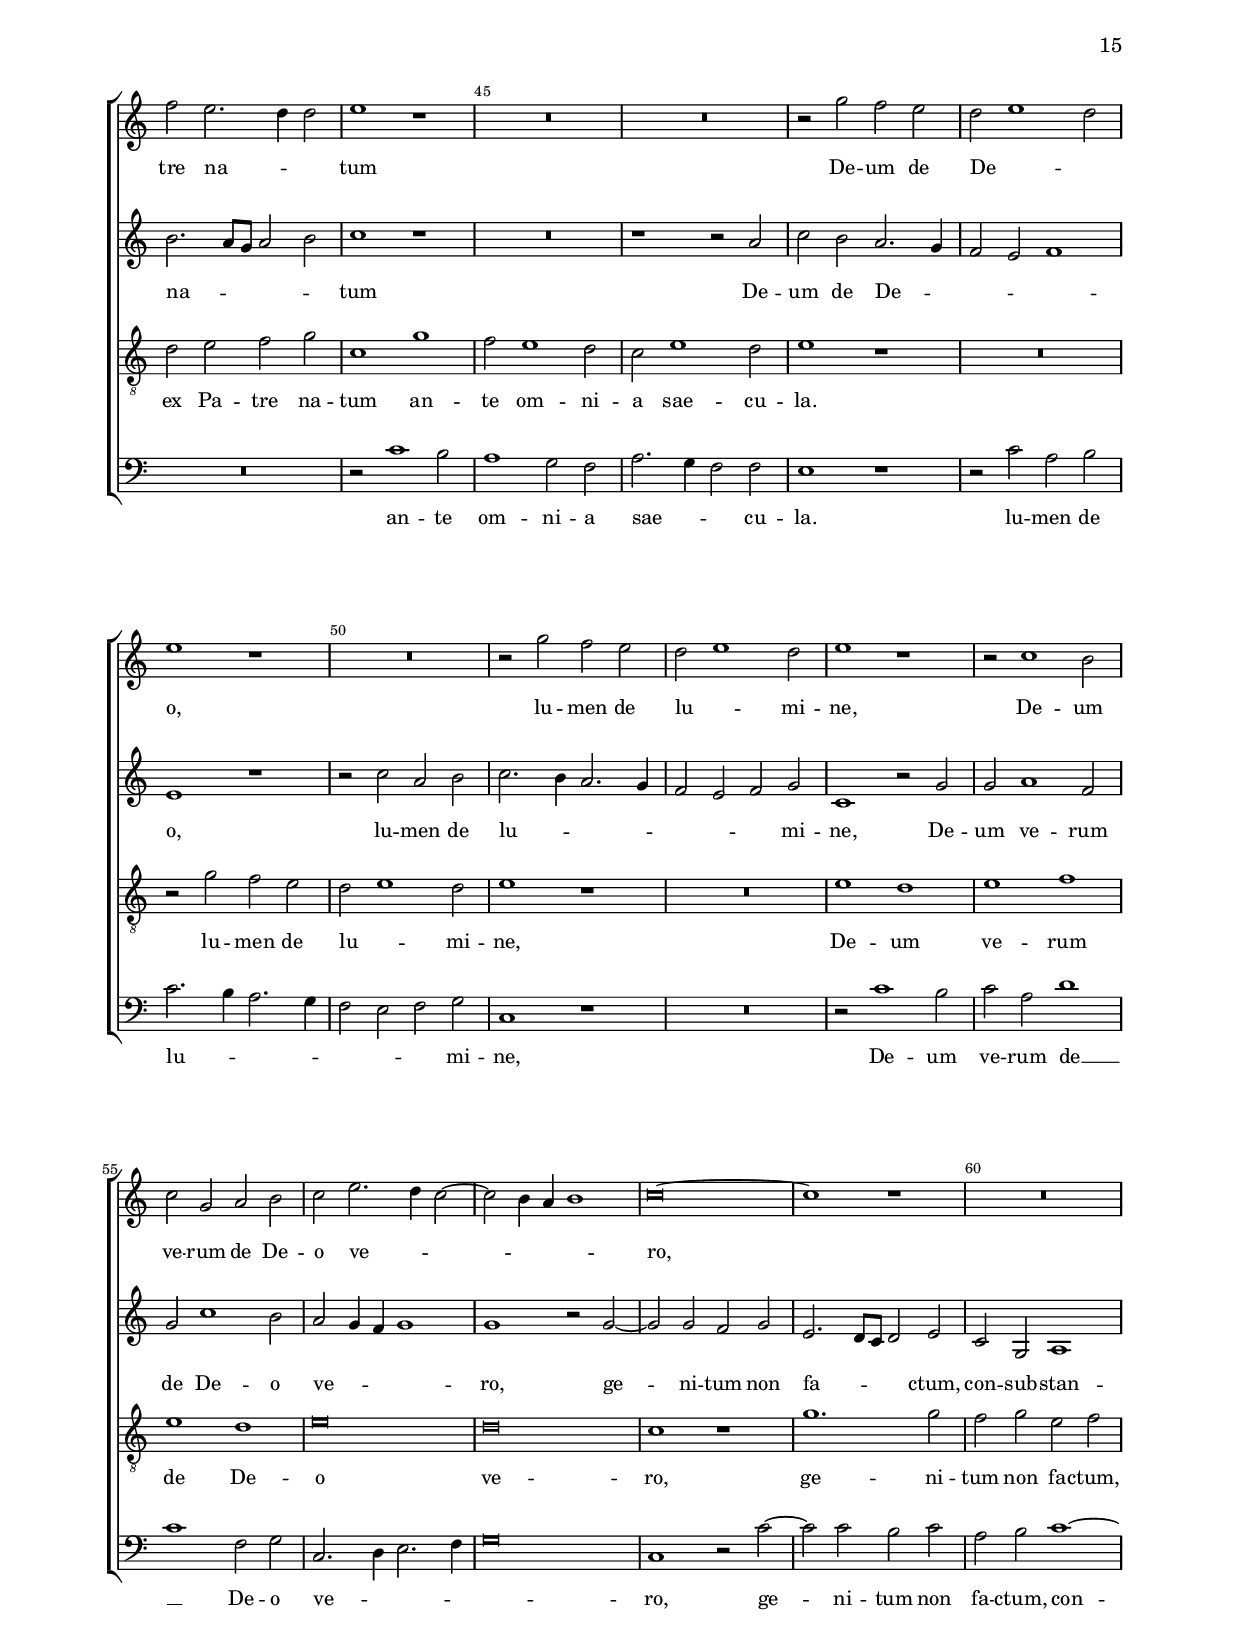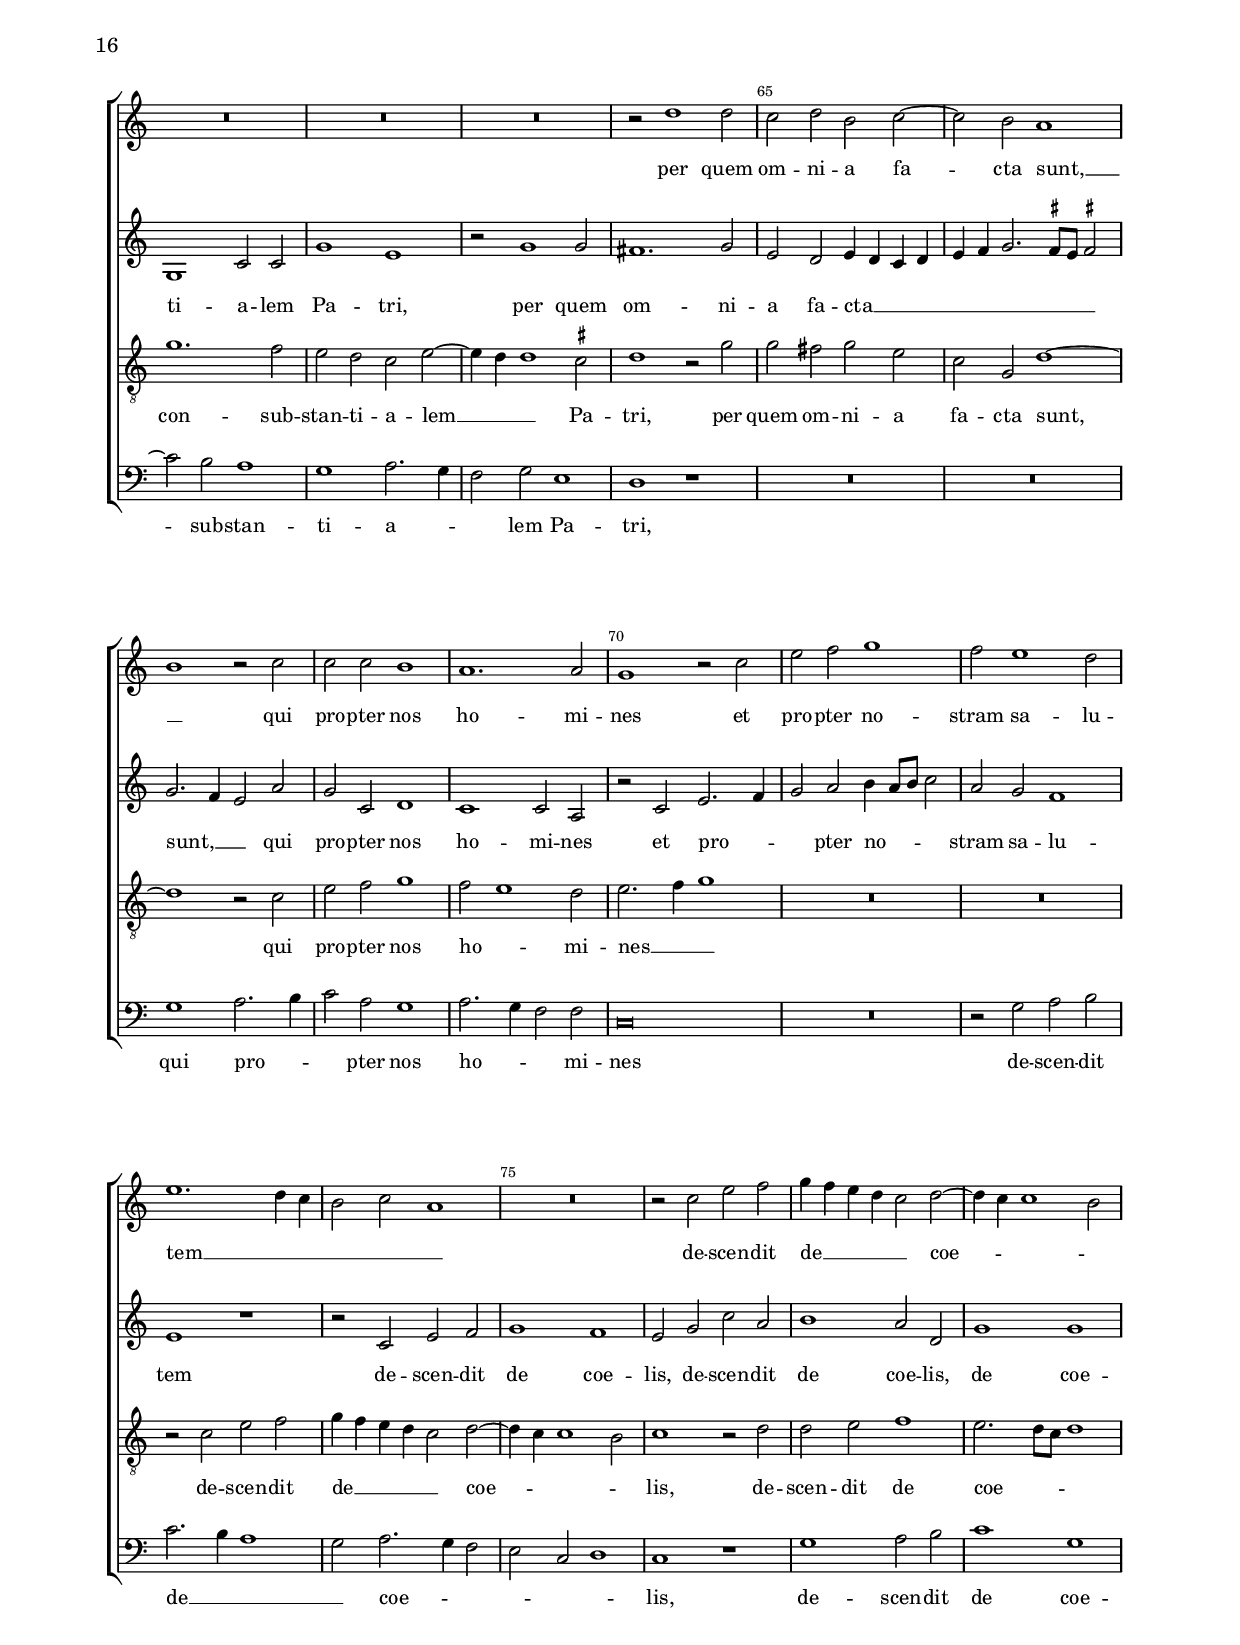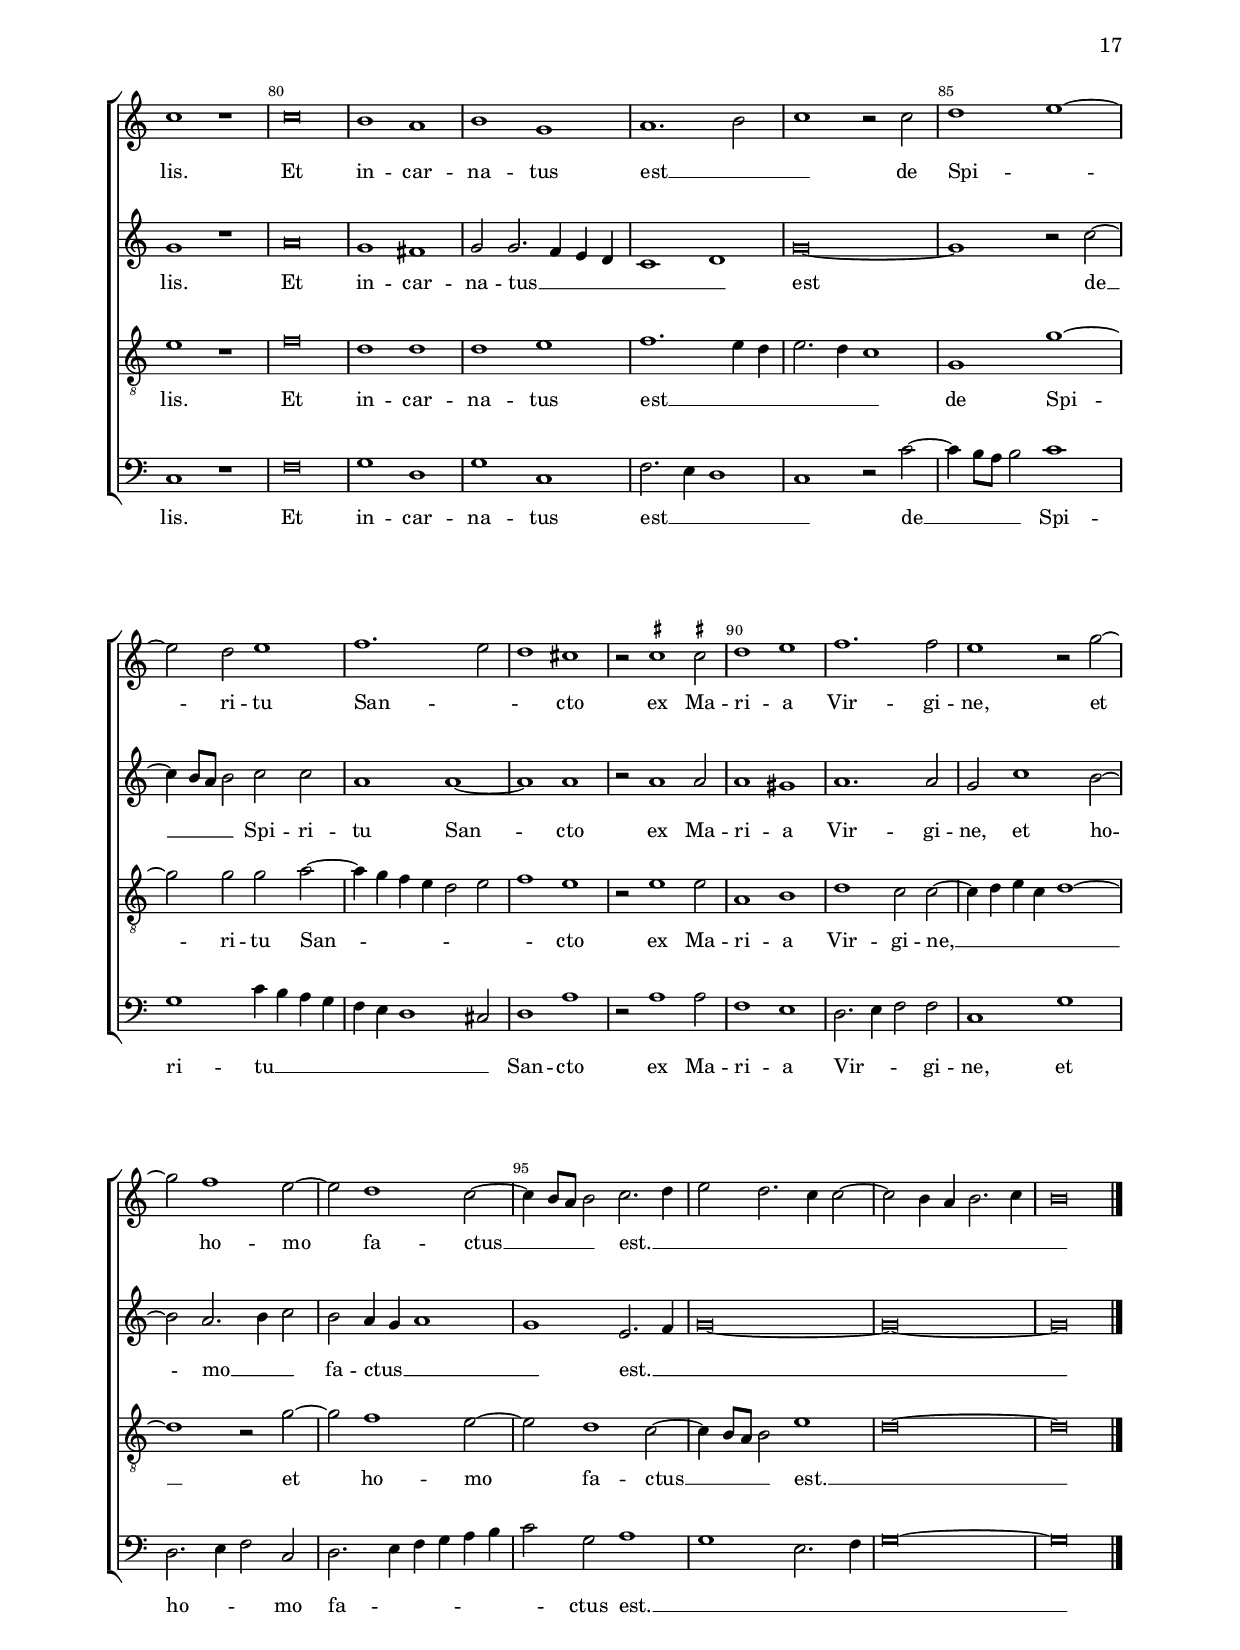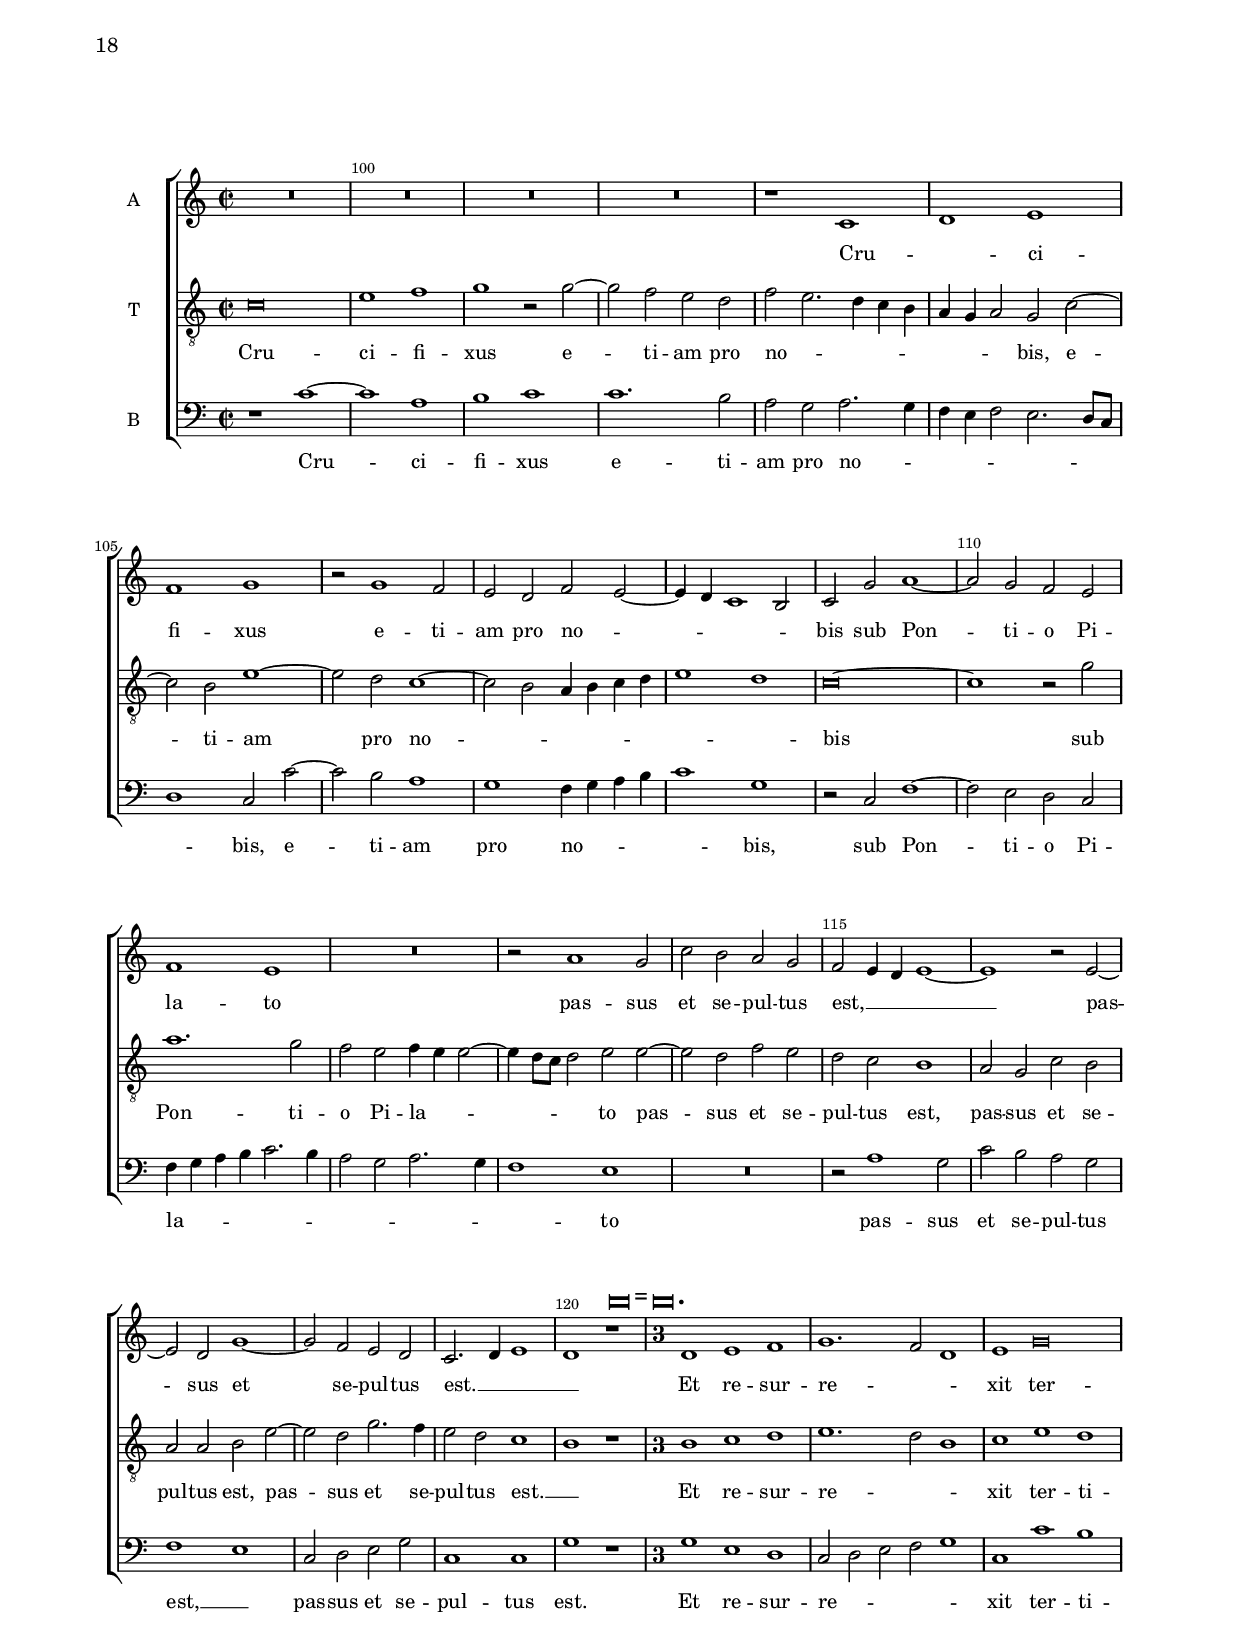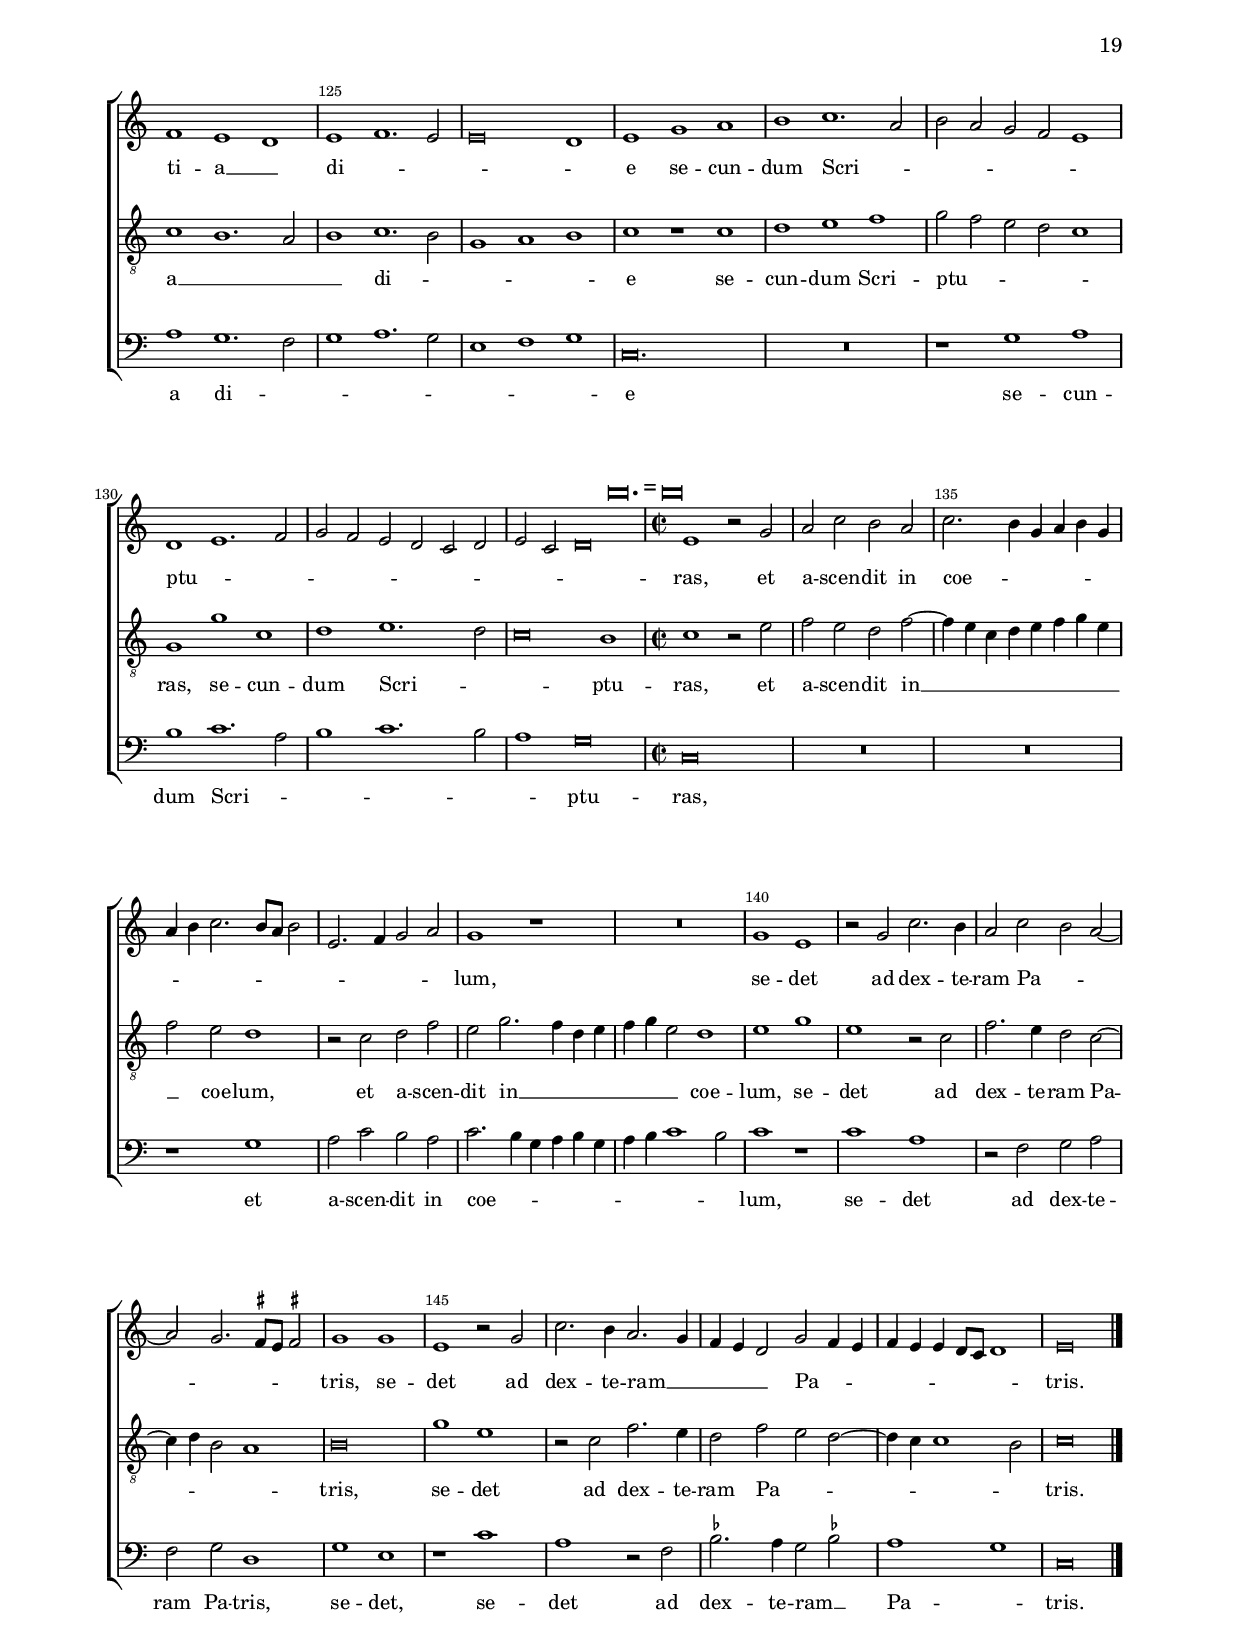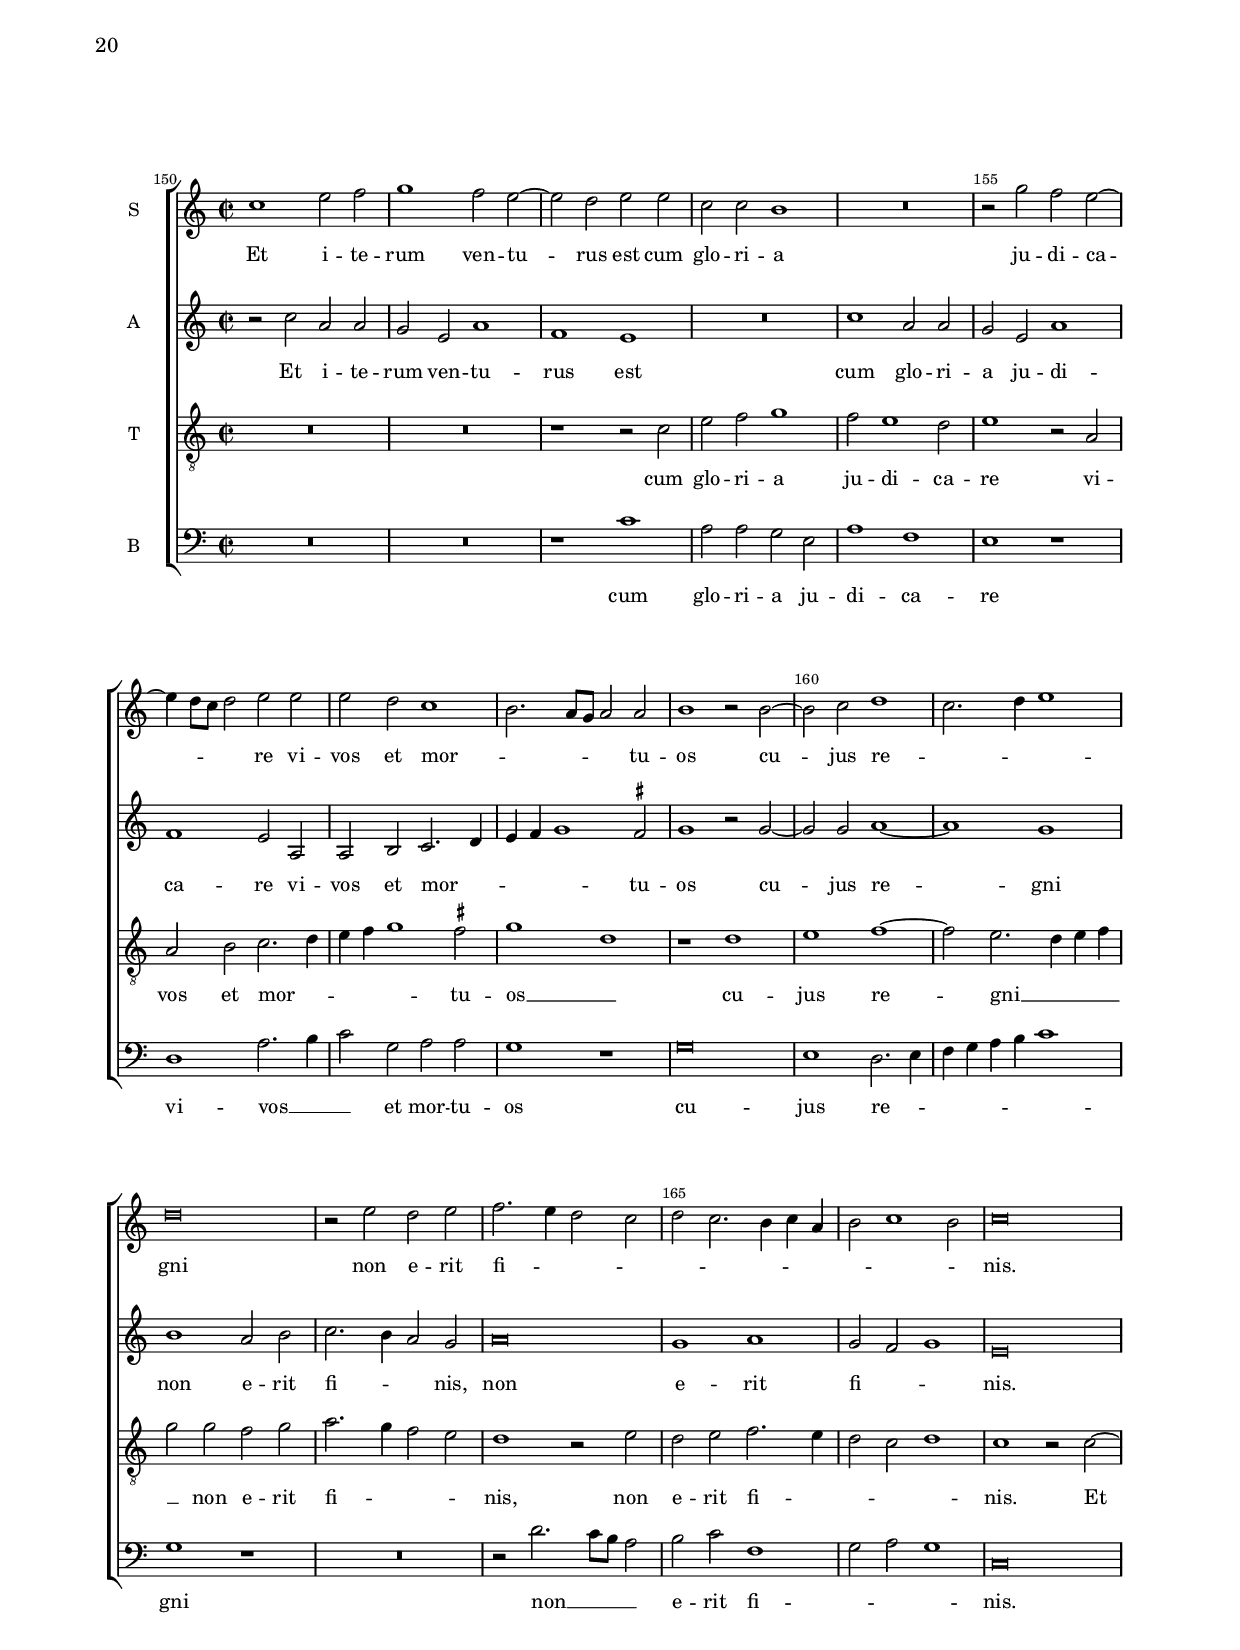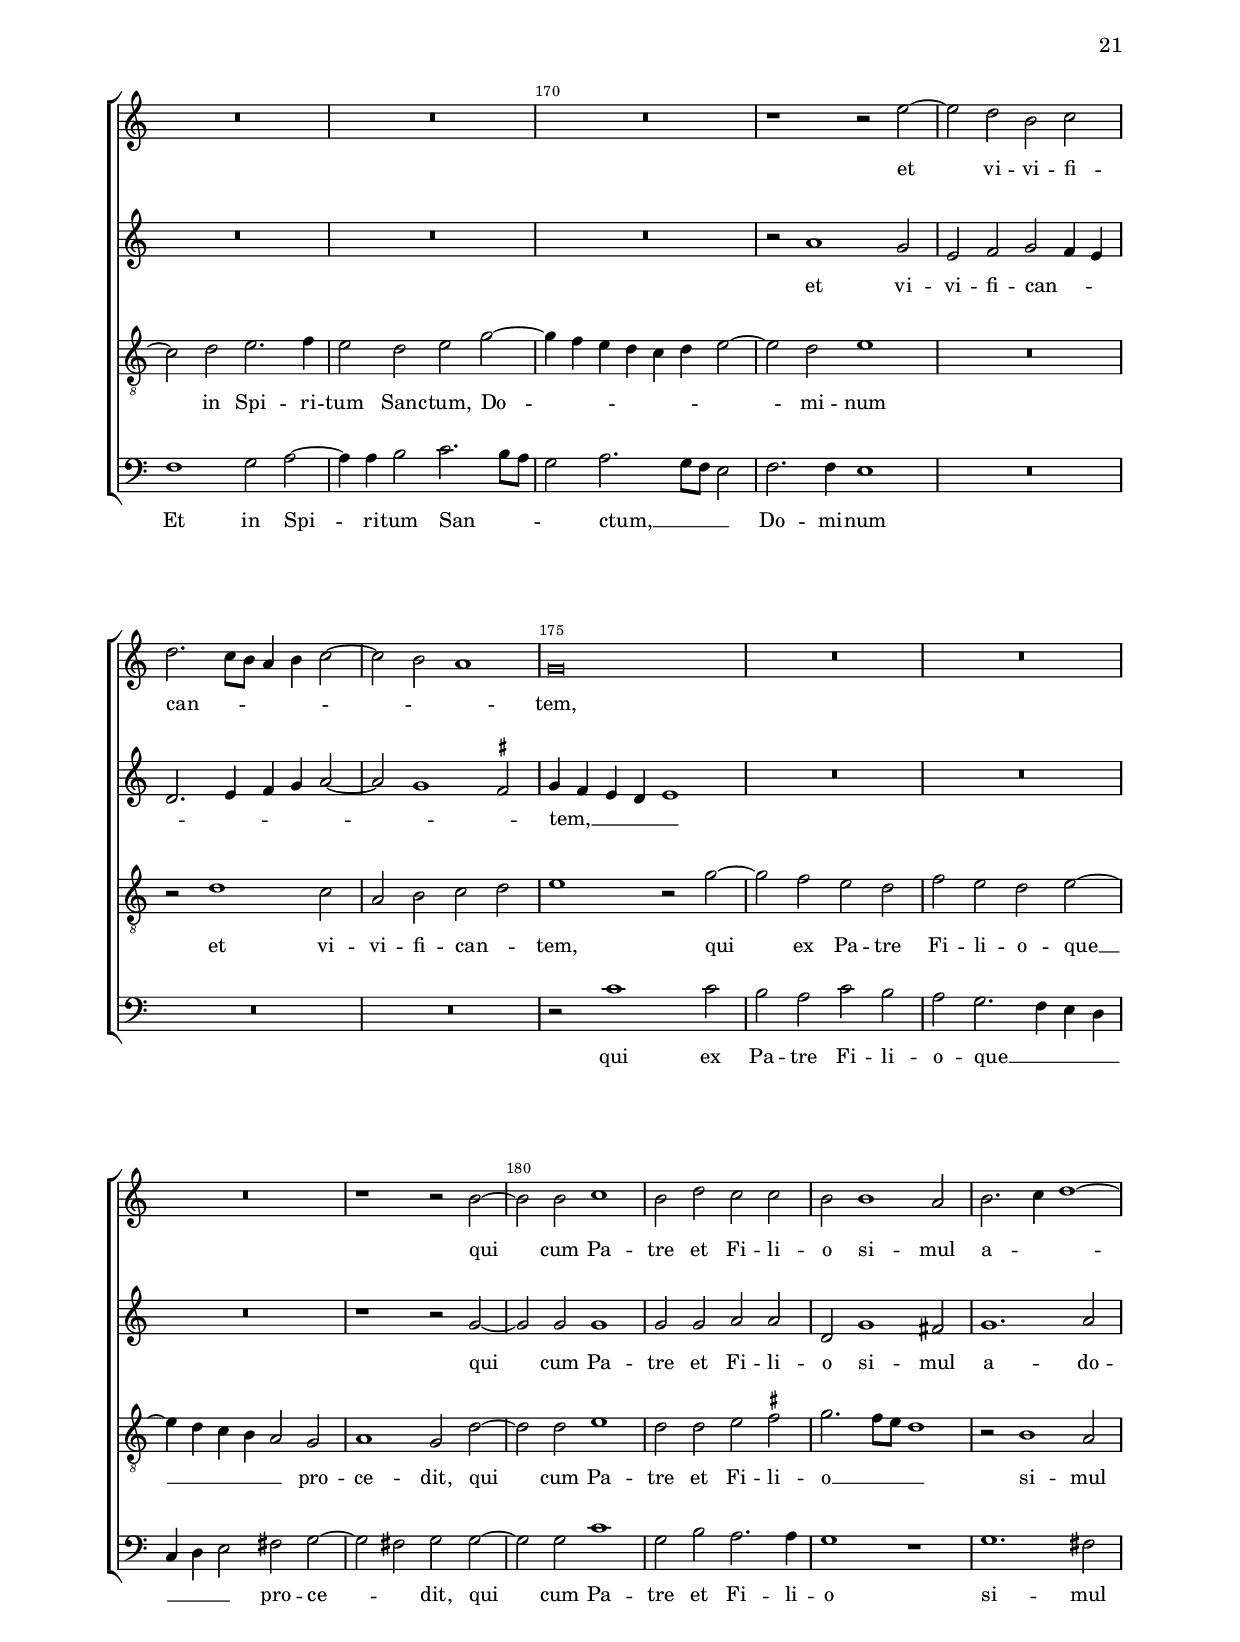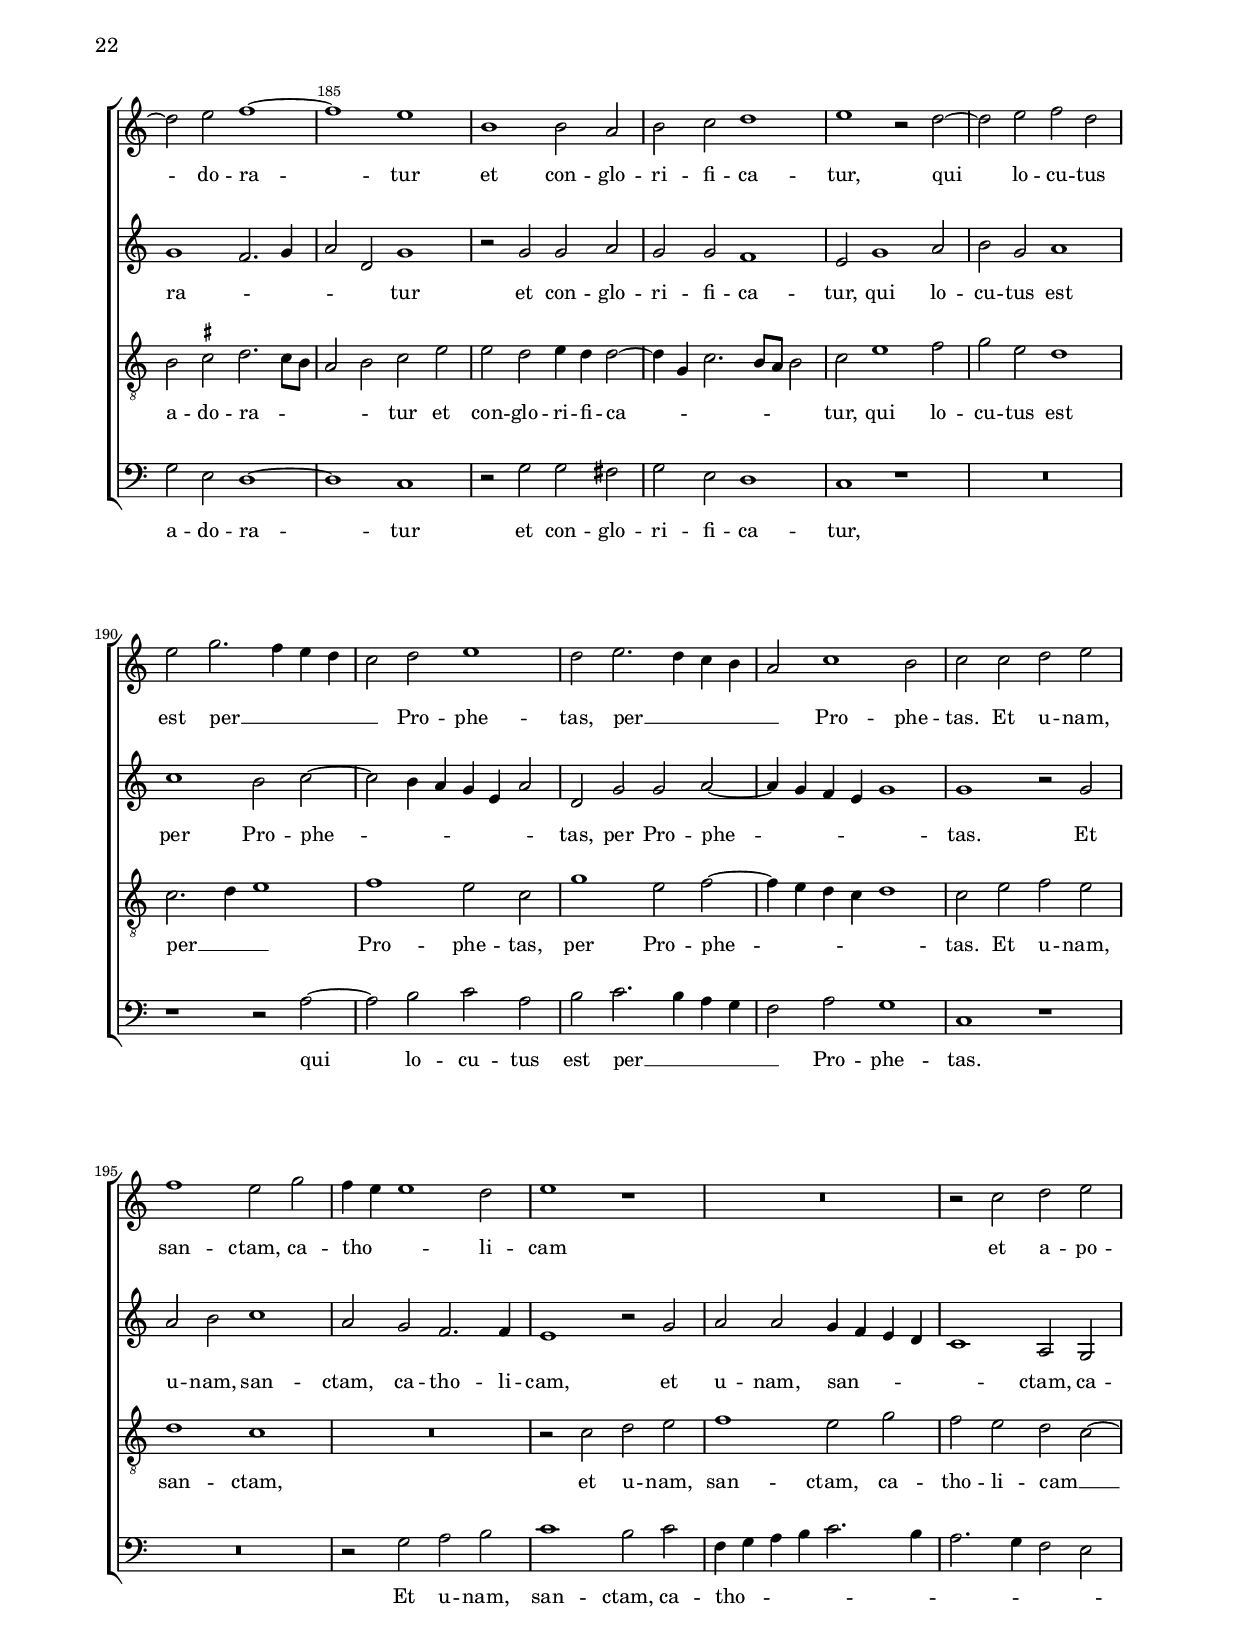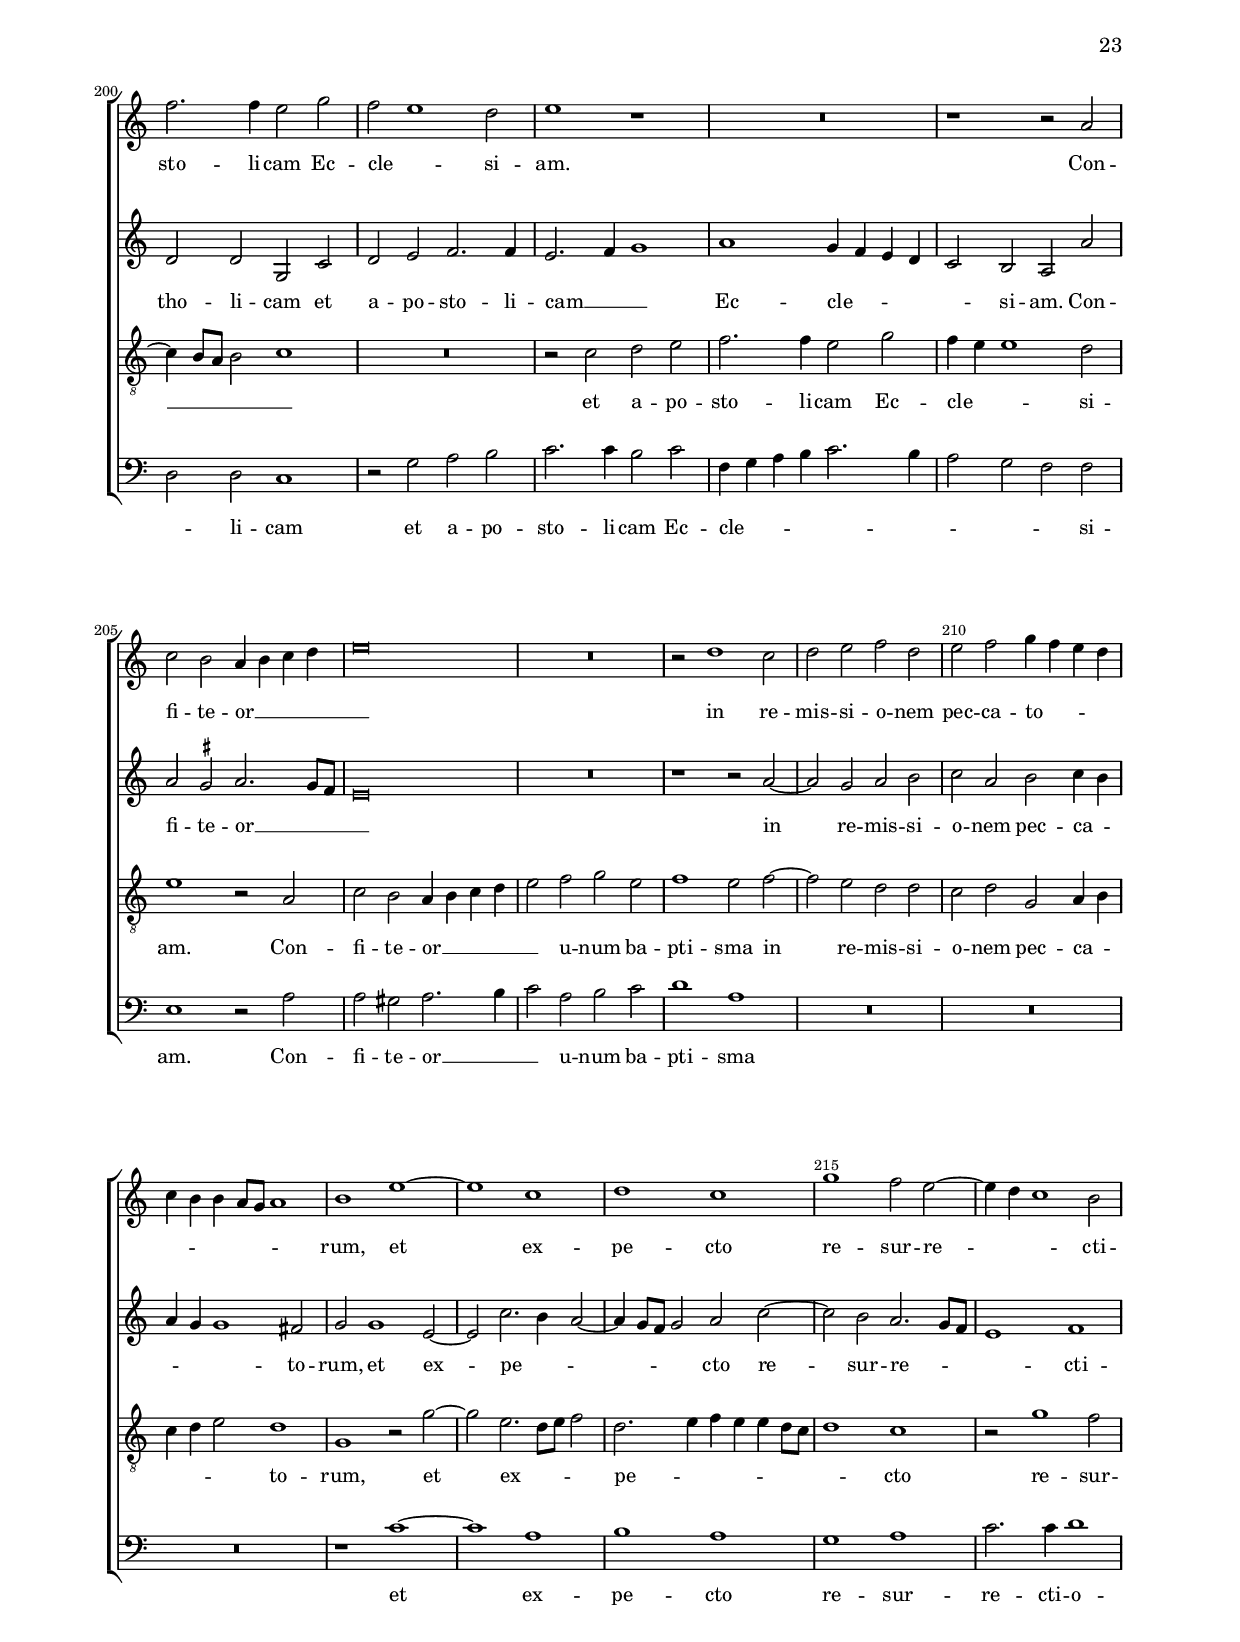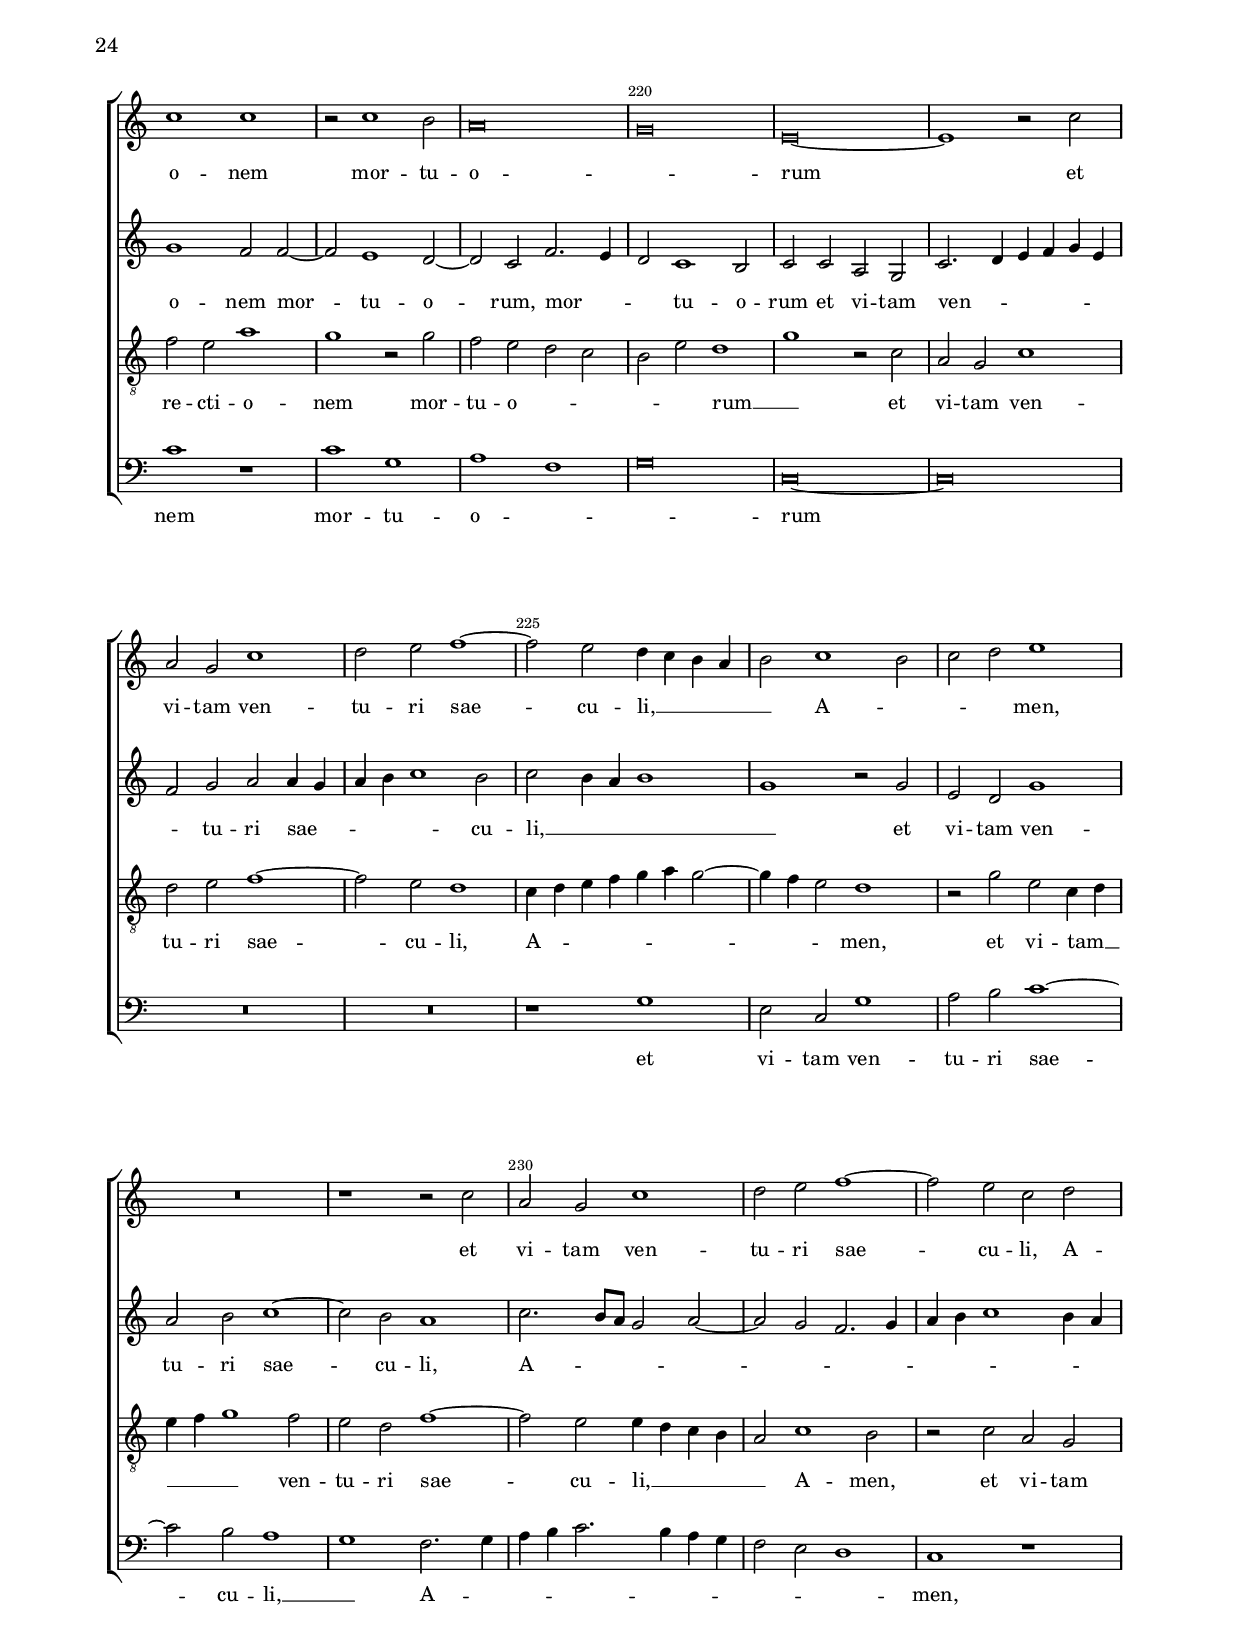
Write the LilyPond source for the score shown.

\version "2.18.2"
\include "deutsch.ly"
#(set-global-staff-size 16)
% #(set-default-paper-size "letter")
#(ly:set-option 'point-and-click #f)

\header
{
  dedication=\markup { \fontsize #3 \bold "Missa Ave regina coelorum" }
  title=  \markup { \vspace #2 "Kyrie" }
  composer="Giovanni Pierluigi da Palestrina"
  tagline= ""
}

\paper
	{
	top-margin = 1.1 \cm
	bottom-margin = 1.8 \cm
	left-margin = 2 \cm
	right-margin = 2 \cm
	ragged-bottom = ##f
	ragged-last-bottom = ##t
	print-page-number = ##t
	system-system-spacing = #'((basic-distance . 18) (minimum-distance . 14) (padding . 8) (strechability . 50))
%	systems-per-page = 3
%	min-systems-per-page = 3
	scoreTitleMarkup = \markup { \fill-line  { \null \fontsize #3 \bold \fromproperty #'header:piece \fromproperty #'header:opus } }
	markup-system-spacing #'basic-distance = #12
%	print-all-headers = ##t
	print-first-page-number = ##f
%	first-page-number = 1
	oddHeaderMarkup = \markup { \fill-line { \null \null \column \right-align { \fontsize #1 \fromproperty #'page:page-number-string \null } } }
	evenHeaderMarkup = \markup { \column \right-align { \fontsize #1 \fromproperty #'page:page-number-string \null } }
	}

	
global = {
	\key c \major
	\override Score.BarNumber.break-visibility = #end-of-line-invisible
	\set Score.barNumberVisibility = #(every-nth-bar-number-visible 5)
	\time 2/2 \set Score.measureLength = #(ly:make-moment 2/1)
        \skip 1*46 \bar "||" \break
        \skip 1*48 \bar "||" \break
        \skip 1*46 \bar "|."
	}

	ficta = { \once \set suggestAccidentals = ##t }
	
	forget = #(define-music-function (parser location music) (ly:music?) #{
		\accidentalStyle forget
		$music
		\accidentalStyle default
		#})


incipitcantus = \markup { \score {
	{
	\set Staff.instrumentName = \markup { \fontsize #1 "Cantus (S)" }
	\key c \major
	\clef violin
	s4 \bar ""
	}
	\layout  {
	raggedright = ##t
	indent = 2.3 \cm
	line-width = 3 \cm
	\context { \Staff \remove Time_signature_engraver }
	\override Staff.Clef.Y-extent = #'(0 . 0)
	}} \hspace #1 }
	
      
incipitaltus = \markup { \score {
	{
	\set Staff.instrumentName = \markup { \fontsize #1 "Altus (A)" }
	\key c \major
	\clef mezzosoprano
	s4 \bar ""
	}
	\layout  {
	raggedright = ##t
	indent = 2.3 \cm
	line-width = 3 \cm
	\context { \Staff \remove Time_signature_engraver }
	\override Staff.Clef.Y-extent = #'(0 . 0)
	}} \hspace #1 }


incipittenor = \markup { \score {
	{
	\set Staff.instrumentName = \markup { \fontsize #1 "Tenor (T)" }
	\key c \major
	\clef alto
	s4 \bar ""
	}
	\layout  {
	raggedright = ##t
	indent = 2.3 \cm
	line-width = 3 \cm
	\context { \Staff \remove Time_signature_engraver }
	\override Staff.Clef.Y-extent = #'(0 . 0)
	}} \hspace #1 }
      
      
incipitbassus = \markup { \score {
	{
	\set Staff.instrumentName = \markup { \fontsize #1 "Bassus (B)" }
	\key c \major
	\clef tenor
	s4 \bar ""
	}
	\layout  {
	raggedright = ##t
	indent = 2.3 \cm
	line-width = 3 \cm
	\context { \Staff \remove Time_signature_engraver }
	\override Staff.Clef.Y-extent = #'(0 . 0)
	}} \hspace #1 }


cantus =  \relative c''
	{
	R\breve
	R\breve
	R\breve
	R\breve
%5
	c1. h2 |
	a1 h
	g1 a2 c~
	c2 h c1
	r1 c
%10
	d1 e~ |
	e2 e d e
	f1. e2
	d1 c2 a~
	a2 g f4 g a h
%15
	c2 a c1 |
	h1 a2 c
	d2 c1 h2
	c2 e2. d4 c2
	h2 a1 g2
%20
	a4 h c d e2. f4 |
	g1 c,2 d~
	d2 c1 h2
	c\breve |
% Christe
	R\breve
%25
	c\breve |
	h1 a
	h2 g a2. h4
	c2 d1 c2~
	c2 h c1~
%30
	c1 r |
	R\breve
	c2. d4 e2 f
	d2 e c d
	g,\breve
%35
	R\breve |
	r2 c1 d2
	e1 d2 e
	f1. e4 d
	e2 d4 c h2. c4
%40
	d2 c1 h2 |
	a2 c1 h2
	c2 a h c
	d1 c2. d4
	e1 d2. e4
%45
	f1 e~ |
	e2 d c1
	h\breve |
% Kyrie II
	R\breve
	R\breve
%50
	r2 g a h |
	c1 h2 d
	c2 h a1
	g1 r
	r1 r2 g
%55
	a2 h c1 |
	h1 d
	c2 h a1
	g1 r2 c
	d2 e f1
%60
	e2 g f e~ |
	e2 d e d~
	d4 c c1 h2
	c2 a h e~
	e2 d e1
%65
	r1 g, |
	a2 h c1
	h1 d
	c2 h a c~
	c2 h4 a h1
%70
	c\breve |
	}

altus =  \relative c'
	{
	R\breve
	R\breve
	R\breve
	r1 g'~
%5
	g2 f e1 |
	f1 d2 d
	e4 f g e f e e d8 c
	d1 e~
	e1 r
%10
	f1 g |
	a2. g4 f2 e
	d4 e f g a h c2~
	c2 h c1~
	c1 r2 f,4 g
%15
	a4 h c2. h4 a2~ |
	a2 \ficta gis a1~
	a1 g
	r2 c, e f
	g2 f1 e4 d
%20
	c2 a' g a |
	b1 a
	g\breve
	g\breve |
% Christe
	c,2. d4 e2 f
%25
	e2. f4 g2 a~ |
	a2 g1 \ficta fis2
	g2 e f a~
	a2 f g e
	a2 g e2. f4
%30
	g2 a1 g2~ |
	g2 \ficta fis g1
	c,1 r2 a
	h2 g a f'~
	f4 e e2 d1
%35
	e1 r2 f~ |
	f2 g a1
	g2 a b1~
	b2 a g c~
	c4 h a1 g2
%40
	f2 e d1 |
	c1 r
	r1 r2 f~
	f2 g a1
	g2 a \ficta b1
%45
	a\breve |
	g\breve~
	g\breve |
% Kyrie II
	c,1 d2 e
	f1 e2 g
%50
	f2 e d1 |
	c2. d4 e2 a~
	a4 g g1 f2
	d2. e4 f e g2~
	g2 \ficta fis g1
%55
	r2 d e f |
	g1 a2 a,4 h
	c4 d e2 a, c~
	c2 h c2. h4
	a2 g d'1
%60
	g1 r2 g |
	a2. h4 c2 h
	a2 g a g4 f
	e2 c d e
	f1 e2 g~
%65
	g2 f1 e4 d |
	e4 f g1 \ficta fis2
	g1 a
	g1 c,
	g'\breve
%70
	g\breve |
	}


tenor =  \relative c'
	{
	g'1. f2
	e1 f
	d2 d e4 f g e
	f4 e e d8 c d1
%5
	e2 a g g |
	f4 e d c h a h2
	c2 h c1
	r2 g'2. f4 e d
	c2. h4 a2 c~
%10
	c4 h h a c1 |
	R\breve
	R\breve
	R\breve
	c1 d
%15
	e1. e2 |
	d2 e f1~
	f2 e d1
	c\breve
	r2 c d1
%20
	e1. e2 |
	d2 e f1~
	f2 e d1
	c\breve |
% Christe
	R\breve
%25
	c2. d4 e2 f |
	d2 e c d
	g,2 c2. a4 f'2
	e2 d e c
	d1 r
%30
	c1 h |
	a1 h2 g
	a2. h4 c2 d~
	d2 c1 h2
	c1 g2 g'~
%35
	g4 f e d c2 d~ |
	d2 c4 h a2. h4
	c1 r
	r1 r2 c~
	c2 d e1
%40
	d2 e f1~ |
	f2 e d1
	c4 d e f g2 f4 e
	d1 f
	e1 g
%45
	f2. e8 d c2 a |
	c2 d e1
	d\breve |
% Kyrie II
	R\breve
	r1 c
%50
	d2 e f1 |
	e2 g1 f2
	e2. d4 c2 d
	h2 d c h
	a1 g
%55
	r1 r2 c |
	d2 e f1
	e2 g f e
	d1 c2 e
	d2 c1 h2
%60
	c2 c d e |
	f1 e2 g
	f2 e d1
	c4 d e f g1
	R\breve
%65
	R\breve |
	r1 c,
	d2 e f1
	e2 g f e
	d\breve
%70
	c\breve |
	}


bassus  =  \relative c
	{
	r1 c'~
	c2 h a1
	h1 g
	a2 c1 h2
%5
	c\breve |
	f,1 g
	e1 a
	g1 c2. h4
	a4 g a2 f e
%10
	d1 c |
	R\breve
	r1 f
	g1 a2. g4
	f2 e d1
%15
	a'\breve |
	R\breve
	f1 g
	a1. a2
	g2 a b1
%20
	a1 c |
	g1 f
	g\breve
	c,\breve |
% Christe
	R\breve
%25
	R\breve |
	R\breve
	r1 f2. g4
	a2 \ficta b g a
	f2 g c,2. d4
%30
	e2 f d e |
	c2 d g e
	f1 e2 d
	g2 e f d
	c2 c'1 h2
%35
	c2. h4 a g f e |
	d2 e f1
	c1 g'
	d2 f c1
	R\breve
%40
	R\breve |
	f1. g2
	a1 g2 a
	b1 a2 f
	c'1 g
%45
	d4 e f g a h c2~ |
	c2 h c1
	g\breve |
% Kyrie II
	R\breve
	R\breve
%50
	R\breve |
	R\breve
	R\breve
	g1 a2 h
	c1 h2 d
%55
	c2 h a1 |
	g1 d4 e f g
	a2 e f1
	g1 a2. g4
	f2 e d1
%60
	c1 r |
	R\breve
	r2 e f g
	a1 g2 g
	a2 h c1
%65
	h2 d c1~ |
	c2 h a1
	g1 d
	e1 f
	g\breve
%70
	c,\breve |
	}

lyricscantus = \lyricmode {
	Ky -- ri -- e e -- _ le -- _ i -- son,
        Ky -- ri -- e e -- lei --  _ _ _ _ son,
        Ky -- ri -- e __ _ _ _ _ e -- le -- _ _ _ _ _ i -- son,
        Ky -- _ _ ri -- e e -- le -- _ _ _ _ _ _ _ _ _ i -- son.
        Chri -- ste e -- le -- _ _ _ _ _ _ i -- son,
        Chri -- _ _ ste e -- _ le -- i -- son,
        Chri -- _ _ ste e -- le -- _ _ _ _ _ _ _ _ _ _ _ _ i -- son,
        Chri -- _ _ _ ste __ _ _ e -- _ _ lei -- _ _ son.
        Ky -- ri -- _ e __ _ e -- lei -- _ _ son,
        Ky -- ri -- _ e __ _ e -- lei -- _ _ son,
        Ky -- ri -- _ e __ _ e -- le -- _ _ _ _ _ _ _ _ _ _ _ i -- son,
        Ky -- ri -- _ e __ _ e -- lei -- _ _ _ _ _ _ son.
	}


lyricsaltus = \lyricmode {
	Ky -- ri -- e e -- le -- i -- son, __ _ _ _ _ _ _ _ _ _ _
        Ky -- ri -- e __ _ _ e -- le -- _ _ _ _ _ _ i -- son,
        Ky -- _ _ _ _ ri -- e e -- lei -- son,
        Ky -- ri -- e e -- lei -- _ _ son,
        Ky -- ri -- e e -- _ lei -- son.
        Chri -- _ _ _ ste e -- le -- _ _ i -- son,
        Chri -- ste e -- _ _ _ _ _ lei -- _ _ _ _ _ _ son,
        Chri -- ste e -- lei -- _ _ _ _ son,
        Chri -- ste e -- lei -- _ _ _ _ _ _ _ _ _ _ _ son,
        Chri -- ste e -- lei -- _ _ _ son.
        Ky -- ri -- e e -- le -- _ _ _ _ _ _ _ _ _ _ _ _ _ _ _ _ i -- son,
        Ky -- ri -- e e -- lei -- _ _ _ _ _ _ _ _ _ _ _ _ _ son,
        Ky -- ri -- _ e e -- le -- i -- son, __ _ _ _
        Ky -- ri -- e e -- lei -- _ _ _ _ _ _ _ _ _ _ _ _ _ son.
	}


lyricstenor = \lyricmode {
	Ky -- ri -- e e -- le -- i -- son, __ _ _ _ _ _ _ _ _ _ _
        Ky -- ri -- e e -- _ _ _ _ _ _ le -- i -- son,
        Ky -- _ _ _ ri -- e e -- lei -- _ _ _ son,
        Ky -- ri -- e e -- lei -- _ _ _ _ son,
        Ky -- ri -- e e -- lei -- _ _ _ _ son.
        Chri -- _ _ ste e -- _ le -- i -- son,
        Chri -- _ _ ste e -- le -- i -- son,
        Chri -- ste e -- lei -- _ _ _ _ _ _ _ _ son,
        e -- _ _ _ _ lei -- _ _ son, __ _ _
        Chri -- _ _ ste e -- lei -- _ _ _ _ _ _ _ _ _ _ _ son,
        Chri -- ste __ _ _ _ e -- lei -- _ _ son.
        Ky -- ri -- e e -- lei -- _ _ _ _ _ _ _ _ _ _ _ son,
        Ky -- ri -- e e -- le -- _ _ _ _ _ _ _ _ i -- son,
        Ky -- ri -- e e -- lei -- _ _ _ _ son, __ _ _ _ _
        Ky -- ri -- e e -- lei -- _ _ _ _ son.
	}


lyricsbassus = \lyricmode {
	Ky -- ri -- e e -- le -- _ _ i -- son,
        Ky -- ri -- e e -- _ lei -- _ _ _ _ _ _ _ son,
        Ky -- ri -- e __ _ _ e -- lei -- son,
        Ky -- ri -- e e -- lei -- _ _ son,
        Ky -- ri -- e_e -- lei -- son.
        Chri -- _ _ ste e -- lei -- son,
        Chri -- ste __ _ _ e -- lei -- _ _ _ _ son,
        Chri -- ste e -- lei -- _ _ _ _ _ _ _ _ _ _ _ _ _ _ _ _ _ _ _ son,
        Chri -- ste e -- _ _ lei -- _ _ son,
        Chri -- ste __ _ _ _ _ _ _ e -- lei -- son.
        Ky -- ri -- e e -- _ _ _ _ lei -- son,
        Ky -- _ _ _ _ ri -- e e -- lei -- _ _ _ _ son,
        Ky -- ri -- e_e -- lei -- son,
        Ky -- ri -- e e -- _ _ _ _ lei -- son,
        Ky -- ri -- e_e -- lei -- son.
	}


\score
{  
  % \transpose { 
	\new ChoirStaff \with { \override StaffGrouper.staff-staff-spacing.basic-distance = #13 }
	<<

	\new Staff << \global
	\new Voice="v1" {
		\set Staff.instrumentName=\incipitcantus
		\set Staff.midiInstrument = "reed organ"
		\clef violin
		\cantus }
	\new Lyrics \lyricsto "v1" {\lyricscantus }
	>>


	\new Staff << \global
	\new Voice="v2" {
		\set Staff.instrumentName=\incipitaltus
		\set Staff.midiInstrument = "reed organ"
		\clef violin 
		\altus}
	\new Lyrics \lyricsto "v2" {\lyricsaltus }
	>>


	\new Staff << \global
	\new Voice="v3" {
		\set Staff.instrumentName=\incipittenor
		\set Staff.midiInstrument = "reed organ"
		\clef "G_8"
		\tenor }
	\new Lyrics \lyricsto "v3" {\lyricstenor }
	>>


	\new Staff << \global
	\new Voice="v4" {
		\set Staff.instrumentName=\incipitbassus
		\set Staff.midiInstrument = "reed organ"
		\clef bass 
		\bassus }
	\new Lyrics \lyricsto "v4" {\lyricsbassus}
	>>

	>>
	% } % transpose
	

	\layout
	{
	indent = 3\cm
	\context { \Lyrics \override VerticalAxisGroup.nonstaff-relatedstaff-spacing.padding = #2 }
%	\context { \Lyrics \override LyricText.font-size = #1 }
	\context { \Staff \override TimeSignature.break-visibility = #end-of-line-invisible }
%	\context { \Staff \override InstrumentName.X-offset = #'-25 }
%	\context { \Voice \override Slur.transparent = ##t }
%	\context { \Voice \override AccidentalSuggestion.avoid-slur = #'ignore }
%	\context { \Voice \override AccidentalSuggestion.outside-staff-priority = ##f }
%	\context { \Score \override BarNumber.padding = #2 }
	\context { \Voice \override NoteHead.style = #'baroque }
	}
	
\midi
	{
    	\tempo 2 = 90
	}
	
}


%%%%%%%%%%%%%%%%%%%%%%%%%%%%%   GLORIA



global = {
	\key c \major
        \override Score.BarNumber.break-visibility = #end-of-line-invisible
	\set Score.barNumberVisibility = #(every-nth-bar-number-visible 5)
	\time 2/2 \set Score.measureLength = #(ly:make-moment 2/1)
        \skip 1*130 \bar "||" \break
        \skip 1*148 \bar "|."
	}

	ficta = { \once \set suggestAccidentals = ##t }
	
	forget = #(define-music-function (parser location music) (ly:music?) #{
		\accidentalStyle forget
		$music
		\accidentalStyle default
		#})


cantus =  \relative c''
	{
	R\breve
	c1. h2
	a1 h
	g\breve
%5
	a1. h2 |
	c2 d2. c4 c2~
	c2 h c1
	R\breve
	R\breve
%10
	c1 d |
	e1 d2 e
	f1. e2
	d1 c2 a
	h2 d1 \ficta cis2
%15
	d1 r |
	r2 c d d
	e1 d2 e
	f2 e d1
	c1 r2 c~
%20
	c2 c d d |
	e1 r2 a,
	a2 h c1~
	c2 h4 a h2. c4
	d2 c1 h2
%25
	c1 r2 c~ |
	c2 c c1
	d1 d2 e
	f1 e
	r2 d1 c2
%30
	d2 f e1 |
	d2 c h1
	a\breve
	R\breve
	R\breve
%35
	r2 d1 \ficta cis2 |
	d1 f2 e~
	e2 d1 c2
	\ficta b4 a a1 g2
	a1 r
%40
	R\breve |
	r1 r2 d~
	d2 \ficta cis d f~
	f2 e d c
	h2 h a1
%45
	c1 c |
	d\breve
	e1. d4 c
	h1 r
	R\breve
%50
	r1 g |
	a2 h c1
	h1 d
	c2 h a2. h4
	c2 d2. c4 c2~
%55
	c2 h a1 |
	g1 r
	R\breve
	r2 d'1 c2
	h2 c2. h4 g2
%60
	a1 g~ |
	g1 r2 d'~
	d2 c h4 a g a
	h4 c d2 e d~
	d4 c c1 h2
%65
	c\breve |
% Qui tollis
	r1 c
	e2. f4 g1
	f2 e d c
	d2 e2. d4 c2~
%70
	c2 h c1~ |
	c1 r
	R\breve
	R\breve
	r1 c
%75
	a1 h |
	a1 g
	a1 d
	c2 e2. d4 c2
	h2 c1 h2
%80
	c\breve |
	r2 c e2. f4
	g1 f2 e
	d2 c e1~
	e1 d~
%85
	d2 c h c |
	h2 a4 g a1 |
	h2 h1 h2
	h2. c4 d2 c4 h
	c1 r
%90
	R\breve |
	R\breve
	r2 g'1 f2
	e2 e d c
	d\breve
%95
	e2 g e1 |
	c2. d4 e1
	R\breve
	R\breve
	R\breve
%100
	e1 e |
	d2 e f1~
	f2 e d1
	c1 r
	R\breve
%105
	r1 c~ |
	c2 d e f
	e2 e d1
	e1 r
	R\breve
%110
	R\breve |
	r1 r2 g
	f2 e1 d2
	c2. h4 c d e2~
	e2 d e1
%115
	c\breve |
	h1. c2
	d4 e f e d c c2~
	c2 h4 a h1
	c1 r2 c
%120
	a2 g c d |
	e2 d4 c h1
	a2. g4 a h c2~
	c2 h c c
	a2 g c d
%125
	e2 c1 h2 |
	a2. g4 a h c2
	d2 e1 d2
	e1 r2 d
	e2 d4 c h2 e~
%130
	e2 d c1~ |
	c1 a
	r2 c a g
	c2 d e c~
	c2 h a1
%135
	g2 c2. h4 a g |
	a4 h c1 h2
	c\breve~
	c\breve~
	c\breve |
	}


altus =  \relative c'
	{
	g'1. f2
	e\breve
	f1 d
	e2. d4 c h a2
%5
	d2. e4 f1 |
	g2 a1 g4 f
	g2. f4 e1
	r2 g a c~
	c2 h a1~
%10
	a2 g r g~ |
	g2 a h c
	a4 g f g a h c2~
	c4 h8 a h2 e,2. f4
	g1 r
%15
	f1 g2 g |
	a2. g4 f g a h
	c2 g h c
	a2 c2. h8 a h2
	c2 g1 g2
%20
	a2 a h1 |
	c1 a
	f1 g~
	g\breve
	a1 g~
%25
	g1 r2 g~ |
	g2 g a1
	h1 h2 h
	c1 c
	h2 a h g
%30
	a4 g a h c1 |
	h2 a1 \ficta gis2
	a1 r2 a~
	a2 g a c~
	c2 h a g
%35
        f1 e2 a~ |
	a2 g a1
	a1. g2
	f2 e d1
	r2 a'2. a4 g2
%40
	f2 f e d |
	d2 \ficta cis d a'
	h2 g a a
	c1 h2 a~
	a2 \ficta gis a c~
%45
	c4 h a2 g1 |
	f1 d
	g\breve~
	g1 r
	R\breve
%50
	R\breve |
	r1 c,
	d2 e f1
	e2 g1 f2
	e2 f2. e4 c2
%55
	d\breve |
	r2 g1 f2
	e2 f2. e4 c2
	d2 g2. f4 e2
	d2 c4 d e f g2~
%60
	g2 \ficta fis g1 |
	r1 g
	f2 e4 f g a h2~
	h4 g a h c2 a~
	a4 g e f g1
%65
	e\breve |
% Qui tollis
	g1 a2. h4
	c1 h2 g
	a4 h c a h2 a
	g4 f e d c d e c
%70
	d2 e2. d4 c h |
	a1 g
	R\breve
	g'1 e
	f1 e4 f g e
%75
	f4 g a1 g2~ |
	g2 \ficta fis g c~
	c4 h a1 g2
	a2. g8 f e2 f
	g\breve
%80
	e1 r2 c |
	e2. f4 g2 a
	h2 c a4 h c a
	h2 a g4 f e d
	c2 c'1 h2
%85
	a2 g f4 g a2~ |
	a4 g g1 \ficta fis2
	g2 g1 g2
	g1 r2 g~
	g2 f e d
%90
	c1. h2 |
	a2 g a1
	h1 r2 d~
	d2 c f e
	f2. g4 a2 h
%95
	c1 c,4 d e f |
	g1 r2 c
	a1 g
	R\breve
	R\breve
%100
	c1. h2 |
	a2 g a4 g f g
	a4 h c1 h2
	c2 f,1 g2
	a2 \ficta b a a
%105
	g1 a~ |
	a2 a h c~
	c4 h g2 a h
	c1 r
	R\breve
%110
	r2 c c h |
	a2 a g1
	c1 h2 a
	g2 a1 g2
	f1 e
%115
	a1 g~ |
	g\breve
	a\breve
	g\breve
	r2 g e c
%120
	f2 g a h |
	c4 h a1 \ficta gis2
	a1 r2 g
	a2 g4 f e2 f~
	f2 e4 d e2 g~
%125
	g2 \ficta fis g1 |
	r2 f d c
	f2 g a1
	c1. h2
	a1 g~
%130
	g1 a |
	g1 r2 f
	d2 c f g
	a2 g1 e2
	f2 g1 \ficta fis2
%135
	g1 a |
	f2 g a g4 f
	e2 a1 g2
	f2. g4 a1
	g\breve |
	}


tenor =  \relative c'
	{
	R\breve
	R\breve
	r1 g'~
	g2 f e1
%5
	f1 d |
	e2 f1 e2
	d1 c
	d1 e
	d2. e4 f1~
%10
	f2 e d1 |
	c1 r
	R\breve
	r1 c
	d2 d e1
%15
	d1. e2 |
	f2. e4 d1
	c4 d e f g2 c,
	d2 e f g
	e\breve~
%20
	e1 r |
	r2 c1 c2
	d2 d e1
	d1 d2 e
	f1 d
%25
	c1 r2 e~ |
	e2 e e1
	g1 g2 g
	a1 g2 g~
	g2 fis g e
%30
	d2 d c4 d e f |
	g2 a e1
	f1 e2 f
	d1 e2. f4
	g1 c,2 e
%35
	a1 a |
	r2 d,1 cis2
	d2 f e1
	d2 c \ficta b1
	a1 r2 d~
%40
	d2 c \ficta b a |
	g2 g'1 fis2
	g2 e d1
	a2 c g a
	e'1 r2 a,
%45
	a4 h c d e2 c~ |
	c2 h4 a h1
	c1 r2 c
	d2 e f1
	e2 g1 f2
%50
	e1 d2 e~ |
	e4 f g1 \ficta fis2
	g2 g, a h
	c2 g d'1
	c2 b a1
%55
	g1 r2 d'~ |
	d2 c h a4 h
	c4 a d2. c4 c2~
	c2 h4 a h2 c
	g2 a4 h c d e2
%60
	d2. c4 h2 e |
	d2 e2. d4 h2
	c1 r2 g'~
	g2 f e f~
	f4 e c2 d1
%65
	c\breve |
% Qui tollis
	R\breve
	R\breve
	R\breve
	R\breve
%70
	r1 c |
	e2. f4 g1
	f2 e d c
	d2 e2. d4 c2~
	c2 h c1
%75
	r2 f d e |
	c2 d e1
	r2 f d1
	e1 c
	e2 d4 c d1
%80
	c2 e a1 |
	g1 r
	R\breve
	r1 c,
	e2. f4 g1
%85
	f2 e d c |
	e1 d
	r2 d1 d2
	d2. c4 h2 a4 g
	a1 g2 g'~
%90
	g2 f e e |
	d2 c d1
	e1 a2. a4
	a2 a a1~
	a2 d, f1
%95
	g1 r2 g |
	e1 c2 e
	f2. f4 e2 g~
	g4 f e d c d e2
	d2 c h1
%100
	a2 a'1 g2 |
	f2 e d2. e4
	f2 c g'1
	r2 c,1 d2
	e2 f e e
%105
	d1 e |
	r2 f g a~
	a4 g e2 f g
	c,1 g'
	f2 e d1~
%110
	d2 c4 h c d e2~ |
	e2 d e1
	a1 g2 f
	e2 f1 c2
	d1 r
%115
	e\breve |
	d1 e
	f1. e2
	d\breve
	c\breve
%120
	r2 c a g |
	c2 d e1
	f1. e2
	d1 c
	r2 c a g
%125
	c1 d2 e |
	f1. e2
	d2 c f1
	e2. d4 e f g2~
	g2 \ficta fis g e
%130
	c2 d e f~ |
	f4 e8 d e2 f1~
	f1 r
	r1 c
	a2 g c d
%135
	e1 f~ |
	f2 e d1
	c2 f1 g2
	a2 a f1
	e\breve |
	}


bassus  =  \relative c
	{
	r1 c'~
	c2 h a g
	f1 g
	e1. e2
%5
	d\breve |
	R\breve
	g1 a2 c~
	c2 h a2. g4
	f2 g d4 e f g
%10
	a4 h c1 h2 |
	c1 r
	r1 f,
	g2 g a1
	g1. a2
%15
	\ficta b2. a4 g1 |
	f1 r
	R\breve
	R\breve
	c'1. c2
%20
	a2 a g1 |
	c,1 f
	d1 c4 d e f
	g\breve
	f1 g
%25
	c,1 r2 c'~ |
	c2 c a1
	g1 g2 g
	f4 g a h c1
	d1 r
%30
	R\breve |
	R\breve
	d1 cis2 d
	b1 a
	g1 f2 c
%35
	d1 a' |
	\ficta b2 \ficta b! a1
	d,1 r
	r1 r2 d'~
	d2 cis d b~
%40
	b2 a g f |
	e2 e d1
	R\breve
	R\breve
	r1 f~
%45
	f1 e |
	d\breve
	c\breve
	g'1 a2 h
	c1 h2 d~
%50
	d2 c h c~ |
	c4 h g2 a1
	g1 d
	R\breve
	R\breve
%55
	r2 g1 f2 |
	e1 d4 e f g
	a2 f a1
	g1 r
	R\breve
%60
	r2 d'1 c2 |
	h2 c2. h4 g2
	a1 g2. f4
	e2 d c d
	a'1 g
%65
	c,\breve |
% Qui tollis
	R\breve
	R\breve
	R\breve
	R\breve
%70
	g'1 a2. h4 |
	c1 h2 g
	a4 h c a h2 a
	g4 f e d c d e c
	d1 c
%75
	R\breve |
	r1 c'
	a1 \ficta b
	a\breve
	g\breve
%80
	c,2 c' a2. h4 |
	c1 c,
	R\breve
	R\breve
	R\breve
%85
	R\breve |
	R\breve
	g'1. g2
	g\breve
	r2 c1 h2
%90
	a1. g2 |
	f2 e f1
	e1 d2. d4
	a'2 a d, a'
	d\breve
%95
	c\breve |
	c1 a
	f2 a c2. c4
	h2 c2. h4 a g
	f4 g a1 gis2
%100
	a1 r |
	R\breve
	R\breve
	f2. g4 a2 h
	c2 d c a
%105
	b1 a2. g4 |
	f1 r
	R\breve
	r2 c'1 h2
	a2 g1 f4 e
%110
	f4 g a1 g2 |
	f2 f e1
	R\breve
	R\breve
	r1 c'
%115
	a2. h4 c1 |
	g2. f4 e1
	d2. e4 f1
	g\breve
	c,\breve
%120
	R\breve |
	R\breve
	r2 f d c
	f2 g a4 g f g
	a4 h c1 h2
%125
	a1 g |
	R\breve
	R\breve
	c1 a2 g
	c2 d e c~
%130
	c2 h a2. h4 |
	c1 f,~
	f1 r
	R\breve
	R\breve
%135
	r1 f |
	d2 c f g
	a2 f1 e2
	f\breve
	c\breve |
	}


lyricscantus = \lyricmode {
	Et in ter -- ra pax ho -- _ _ mi -- _ _ ni -- bus bo -- nae __ _ vo -- lun -- ta -- _ _ tis.
        Lau -- da -- _ mus te, 
        lau -- da -- mus te, be -- ne -- di -- ci -- mus te,
        a -- do -- ra -- mus te, glo -- ri -- fi -- ca -- _ _ _ _ _ _ mus te,
        gra -- ti -- as a -- gi -- mus ti -- bi
        pro -- pter ma -- gnam glo -- ri -- am tu -- am.
        De -- us Pa -- ter om -- ni -- po -- _ _ _ _ tens,
        Do -- mi -- ne Fi -- li u -- ni -- ge -- ni -- te
        Je -- su Chri -- ste, __ _ _ _
        Do -- mi -- ne De -- us A -- gnus __ _ De -- _ _ _ _ _ _ _ i,
        Fi -- li -- us Pa -- _ _ _ tris,
        Fi -- li -- us __ _ _ _ _ _ _ Pa -- _ _ _ _ tris.
        Qui tol -- _ _ lis pec -- ca -- ta mun -- _ _ _ _ di,
        mi -- se -- re -- re no -- bis,
        mi -- se -- re -- _ _ re no -- _ bis,
        qui tol -- _ _ lis pec -- ca -- ta mun -- di,
        pec -- ca -- ta mun -- _ _ _ di,
        su -- sci -- pe __ _ _ _ _ _ de -- pre -- ca -- ti -- o -- nem no -- stram,
        qui se -- des __ _ _
        mi -- se -- re -- re no -- _ _ bis.
        Quo -- ni -- am tu so -- lus san -- ctus,
        tu so -- lus Al -- tis -- _ _ _ _ si -- mus Je -- su Chri -- _ _ _ _ _ _ _ _ _ _ ste,
        cum San -- cto Spi -- ri -- tu, __ _ _ _
        Spi -- _ _ _ _ ri -- tu
        in glo -- ri -- a De -- i Pa -- tris,
        A -- _ _ _ _ _ _ _ men,
        De -- i __ _ _ _ Pa -- tris.
        A -- men,
        in glo -- ri -- a De -- i Pa -- tris.
        A -- men,
        A -- _ _ _ _ _ _ _ men.
	}


lyricsaltus = \lyricmode {
	Et in ter -- ra pax ho -- _ _ _ _ mi -- _ _ ni -- bus __ _ _ _ _ _ bo -- nae vo -- lun -- ta -- tis,
        bo -- nae vo -- lun -- ta -- _ _ _ _ _ _ _ _ _ tis. __ _ _
        Lau -- da -- mus te, __ _ _ _ _ _ _ be -- ne -- di -- ci -- mus __ _ _ _ te,
        a -- do -- ra -- mus te, glo -- ri -- fi -- ca -- mus te,
        gra -- ti -- as a -- gi -- mus ti -- bi
        pro -- pter ma -- gnam glo -- _ _ _ _ ri -- am tu -- am.
        Do -- mi -- ne De -- us rex coe -- le -- stis,
        De -- us Pa -- ter om -- ni -- po -- tens,
        Do -- mi -- ne Fi -- li u -- ni -- ge -- ni -- te,
        Do -- mi -- ne Fi -- li u -- ni -- ge -- ni -- te
        Je -- _ _ su Chri -- _ ste,
        Do -- mi -- ne De -- us A -- gnus De -- _ _ _ i,
        Fi -- li -- us Pa -- _ _ tris,
        Pa -- _ _ _ _ _ _ _ _ _ tris,
        Fi -- li -- us __ _ _ _ _ _ _ _ Pa -- _ _ _ _ _ tris.
        Qui tol -- _ _ lis pec -- ca -- _ _ _ _ ta mun -- _ _ _ _ _ _ _ _ _ _ _ _ _ di,
        mi -- se -- re -- re __ _ _ _ _ _ _ no -- _ bis,
        no -- _ _ _ _ _ _ _ _ _ bis,
        qui tol -- _ _ lis pec -- ca -- ta __ _ _ _ _ mun -- _ _ _ _ di,
        pec -- ca -- ta mun -- _ _ _ _ _ _ di,
        su -- sci -- pe de -- pre -- ca -- ti -- o -- nem no -- _ _ stram,
        de -- pre -- ca -- ti -- o -- _ _ nem no -- stram, __ _ _ _ _
        qui se -- des
        mi -- se -- re -- re no -- _ _ _ _ _ _ _ bis.
        Quo -- ni -- am tu so -- lus san -- ctus,
        tu so -- lus __ _ _ san -- _ ctus,
        tu so -- lus Do -- mi -- nus,
        tu so -- lus Al -- tis -- si -- mus __ _ Je -- su Chri -- ste,
        cum San -- cto Spi -- _ _ _ _ _ _ ri -- tu,
        cum San -- _ _ _ cto __ _ _ _ Spi -- ri -- tu
        in glo -- ri -- a De -- i Pa -- _ _ tris, __ _ _
        in glo -- ri -- a De -- i Pa -- tris,
        A -- _ _ men,
        in glo -- ri -- a __ _ _ _ De -- i Pa -- tris.
        A -- men.
	}


lyricstenor = \lyricmode {
	Et in ter -- ra pax ho -- mi -- ni -- bus bo -- nae __ _ vo -- _ _ lun -- ta -- tis.
        Lau -- da -- mus te, be -- ne -- di -- ci -- mus te, __ _ _ _ _
        be -- ne -- di -- ci -- mus te,
        a -- do -- ra -- mus te, glo -- ri -- fi -- ca -- mus te,
        gra -- ti -- as a -- gi -- mus ti -- bi
        pro -- pter ma -- gnam glo -- ri -- am __ _ _ _ _ tu -- am.
        Do -- mi -- ne De -- us __ _ _ rex coe -- le -- stis,
        De -- us Pa -- ter om -- ni -- po -- tens, __ _
        Do -- mi -- ne Fi -- li u -- ni -- ge -- ni -- te,
        u -- ni -- ge -- ni -- te
        Je -- su __ _ _ _ _ Chri -- _ _ _ ste,
        Do -- mi -- ne De -- us A -- gnus De -- _ _ _ _ _ i,
        Do -- mi -- ne De -- us A -- gnus De -- _ i
        Fi -- li -- us Pa -- _ _ _ _ _ _ _ _ _ _ tris,
        Fi -- _ _ _ _ _ li -- us Pa -- _ _ _ _ tris,
        Fi -- li -- us Pa -- _ _ _ tris.
        Qui tol -- _ _ lis pec -- ca -- ta mun -- _ _ _ _ di,
        mi -- se -- re -- re no -- bis,
        mi -- se -- re -- re no -- _ _ _ bis,
        qui tol -- lis,
        qui tol -- _ _ lis pec -- ca -- ta mun -- di,
        su -- sci -- pe __ _ _ _ _ _ _ de -- pre -- ca -- ti -- o -- nem no -- stram,
        de -- pre -- ca -- ti -- o -- nem no -- stram,
        qui se -- des ad dex -- te -- ram Pa -- _ _ _ _ _ _ _ _ _ tris,
        mi -- se -- re -- re no -- _ _ _ bis.
        Quo -- ni -- am tu so -- lus san -- ctus,
        tu so -- lus __ _ _ Do -- mi -- nus,
        tu so -- lus Do -- _ _ _ _ _ mi -- nus,
        tu so -- lus Al -- tis -- si -- mus Je -- su __ _ Chri -- _ _ ste,
        cum San -- cto Spi -- ri -- tu __ _ _ _ _
        in glo -- ri -- a De -- i Pa -- _ _ _ tris,
        A -- _ _ _ _ _ men,
        De -- i Pa -- tris.
        A -- _ _ _ men,
        in glo -- ri -- a De -- i Pa -- tris,
        A -- men,
        De -- i Pa -- tris.
        A -- men.
	}


lyricsbassus = \lyricmode {
	Et in ter -- ra pax ho -- mi -- ni -- bus bo -- nae vo -- lun -- ta -- _ _ _ _ _ _ _ _ _ _ _ tis.
        Lau -- da -- mus te, be -- ne -- di -- ci -- mus te,
        a -- do -- ra -- mus te, glo -- ri -- fi -- ca -- _ _ _ _ mus __ _ te,
        gra -- ti -- as a -- gi -- mus ti -- _ _ _ _ bi
        Do -- mi -- ne De -- us __ _ rex coe -- le -- stis,
        De -- us Pa -- ter
        Do -- mi -- ne Fi -- li u -- ni -- ge -- ni -- te
        Je -- su Chri -- ste,
        Do -- mi -- ne De -- us A -- gnus De -- _ _ _ _ i, __ _
        Fi -- li -- us Pa -- _ _ _ _ _ _ tris,
        Fi -- li -- us Pa -- _ _ _ tris, __ _ _ 
        Fi -- li -- us Pa -- _ tris.
        Qui tol -- _ _ lis pec -- ca -- _ _ _ _ ta mun -- _ _ _ _ _ _ _ _ di,
        mi -- se -- re -- re no -- bis,
        qui tol -- _ _ lis
        su -- sci -- pe de -- pre -- ca -- ti -- o -- nem no -- stram,
        de -- pre -- ca -- ti -- o -- nem no -- stram,
        qui se -- des ad dex -- te -- ram Pa -- _ _ _ _ _ _ _ tris
        Quo -- _ _ ni -- am tu so -- lus san -- ctus, __ _ _ 
        tu __ _ so -- lus Do -- _ _ _ _ _ _ mi -- nus,
        Je -- _ _ _ su __ _ _ Chri -- _ _ _ ste,
        cum San -- cto Spi -- _ _ _ _ _ _ _ _ _ ri -- tu
        in glo -- ri -- a De -- i Pa -- tris,
        A -- _ _ men,
        in glo -- ri -- a De -- i Pa -- tris,
        A -- men.
	}

\score
{  
  % \transpose { 
	\new ChoirStaff \with { \override StaffGrouper.staff-staff-spacing.basic-distance = #13 }
	<<

	\new Staff << \global
	\new Voice="v1" {
		\set Staff.instrumentName="S"
		\set Staff.midiInstrument = "reed organ"
		\clef violin
		\cantus }
	\new Lyrics \lyricsto "v1" {\lyricscantus }
	>>


	\new Staff << \global
	\new Voice="v2" {
		\set Staff.instrumentName="A"
		\set Staff.midiInstrument = "reed organ"
		\clef violin 
		\altus}
	\new Lyrics \lyricsto "v2" {\lyricsaltus }
	>>


	\new Staff << \global
	\new Voice="v3" {
		\set Staff.instrumentName="T"
		\set Staff.midiInstrument = "reed organ"
		\clef "G_8"
		\tenor }
	\new Lyrics \lyricsto "v3" {\lyricstenor }
	>>


	\new Staff << \global
	\new Voice="v4" {
		\set Staff.instrumentName="B"
		\set Staff.midiInstrument = "reed organ"
		\clef bass 
		\bassus }
	\new Lyrics \lyricsto "v4" {\lyricsbassus}
	>>

	>>
	% } % transpose

	\layout
	{
	indent = 1\cm
	\context { \Lyrics \override VerticalAxisGroup.nonstaff-relatedstaff-spacing.padding = #2 }
%	\context { \Lyrics \override LyricText.font-size = #1 }
	\context { \Staff \override TimeSignature.break-visibility = #end-of-line-invisible }
%	\context { \Staff \override InstrumentName.X-offset = #'-25 }
%	\context { \Voice \override Slur.transparent = ##t }
%	\context { \Voice \override AccidentalSuggestion.avoid-slur = #'ignore }
%	\context { \Voice \override AccidentalSuggestion.outside-staff-priority = ##f }
%	\context { \Score \override BarNumber.padding = #2 }
	\context { \Voice \override NoteHead.style = #'baroque }
	}
	
	\header { piece = \markup { \vspace #2 "Gloria"} }
	
\midi
	{
    	\tempo 2 = 90
	}
	
}


%%%%%%%%%%%%%%%%%%%%%%%%%%   CREDO

	
	ficta = { \once \set suggestAccidentals = ##t }
	
	forget = #(define-music-function (parser location music) (ly:music?) #{
		\accidentalStyle forget
		$music
		\accidentalStyle default
		#})


global = {
	\key c \major
        \override Score.BarNumber.break-visibility = #end-of-line-invisible
	\set Score.barNumberVisibility = #(every-nth-bar-number-visible 5)
	\time 2/2 \set Score.measureLength = #(ly:make-moment 2/1)
        \skip 1*196 \bar "|." \pageBreak
	}


cantus =  \relative c''
	{
	R\breve
	R\breve
	R\breve
	c1 h
%5
	a1 h2 g |
	a2. h4 c d e2~
	e4 d d1 \ficta cis2
	d2 h c1~
	c2 h a1
%10
	g\breve |
	r2 c d d
	e1 e2 f
	g1 g,
	R\breve
%15
	r1 c |
	d1 e2. e4
	d1 e2 f~
	f4 e e1 d2
	e1 r2 c
%20
	d1 e2. e4 |
	d2 d g, g'
	g4 f e d c2 c
	d2 c1 h2
	c2. h4 a2 g
%25
	f1 e |
	R\breve
	r1 r2 c'~
	c2 d e e
	f2. f4 e2 g~
%30
	g2 f e2. d4 |
	c4 a d2. c4 c2~
	c2 h c1~
	c1 r
	r1 c
%35
	a2 h a1 |
	g1 a2. h4
	c2 d1 c2~
	c2 h4 a h2 h
	c\breve
%40
	R\breve |
	R\breve
	c1 d2 e
	f2 e2. d4 d2
	e1 r
%45
	R\breve |
	R\breve
	r2 g f e
	d2 e1 d2
	e1 r
%50
	R\breve |
	r2 g f e
	d2 e1 d2
	e1 r
	r2 c1 h2
%55
	c2 g a h |
	c2 e2. d4 c2~
	c2 h4 a h1
	c\breve~
	c1 r
%60
	R\breve |
	R\breve
	R\breve
	R\breve
	r2 d1 d2
%65
	c2 d h c~ |
	c2 h a1
	h1 r2 c
	c2 c h1
	a1. a2
%70
	g1 r2 c |
	e2 f g1
	f2 e1 d2
	e1. d4 c
	h2 c a1
%75
	R\breve |
	r2 c e f
	g4 f e d c2 d~
	d4 c c1 h2
	c1 r
%80
	c\breve |
	h1 a
	h1 g
	a1. h2
	c1 r2 c
%85
	d1 e~ |
	e2 d e1
	f1. e2
	d1 cis
	r2 \ficta cis1 \ficta cis!2
%90
	d1 e |
	f1. f2
	e1 r2 g~
	g2 f1 e2~
	e2 d1 c2~
%95
	c4 h8 a h2 c2. d4 |
	e2 d2. c4 c2~
	c2 h4 a h2. c4
	h\breve |
	}


altus =  \relative c'
        {
	f1 e
	d1 e2 c
	d2. e4 f g a2~
	a2 g2. f4 d2
%5
	e2 \ficta fis g1 |
	d1 e2. f4
	g1 a
	d,1 c2. d4
	e4 f g2 e f
%10
	d1 e2 g |
	a2 a h1
	c2 g a a
	h1 h2 c
	h2 a2. g4 g2
%15
	a1 g~ |
	g1 r2 g
	a2 h2. h4 a2
	h2 c a1
	g1 a
%20
	h2. h4 c2 g |
	g1 r2 g~
	g2 g a1~
	a2 g a g
	g2 c1 h2
%25
	a\breve |
	g1 a2. a4
	g1 r
	R\breve
	r1 r2 c
%30
	h2 a2. g4 e2 |
	f2 d e d4 c
	d1 c
	R\breve
	g'1 e2 c
%35
	d1 d |
	e1 f2 a~
	a2 g2. f4 f e
	g1. g2
	e\breve
%40
	R\breve |
	r1 r2 g~
	g2 a h c
	h2. a8 g a2 h
	c1 r
%45
	R\breve |
	r1 r2 a
	c2 h a2. g4
	f2 e f1
	e1 r
%50
	r2 c' a h |
	c2. h4 a2. g4
	f2 e f g
	c,1 r2 g'
	g2 a1 f2
%55
	g2 c1 h2 |
	a2 g4 f g1
	g1 r2 g~
	g2 g f g
	e2. d8 c d2 e
%60
	c2 g a1 |
	g1 c2 c
	g'1 e
	r2 g1 g2
	fis1. g2
%65
	e2 d e4 d c d |
	e4 f g2. \ficta fis8 e \ficta fis!2
	g2. f4 e2 a
	g2 c, d1
	c1 c2 a
%70
	r2 c e2. f4 |
	g2 a h4 a8 h c2
	a2 g f1
	e1 r
	r2 c e f
%75
	g1 f |
	e2 g c a
	h1 a2 d,
	g1 g
	g1 r
%80
	a\breve |
	g1 fis
	g2 g2. f4 e d
	c1 d
	g\breve~
%85
	g1 r2 c~ |
	c4 h8 a h2 c c
	a1 a~
	a1 a
	r2 a1 a2
%90
	a1 gis |
	a1. a2
	g2 c1 h2~
	h2 a2. h4 c2
	h2 a4 g a1
%95
	g1 e2. f4 |
	g\breve~
	g\breve~
	g\breve |
	}


tenor =  \relative c'
	{
	r1 c
	h1 a
	h2 g a2. h4
	c4 d e2. d4 h2
%5
	c2 d g, g'~ |
	g4 \ficta fis8 e \ficta fis!2 g c,
	d1 e
	g2. f4 e d c h
	a2 g a f
%10
	g1 r2 c |
	f2 f d1
	c1 r2 c
	d2 d e1
	d2 f2. e4 e2~
%15
	e2 d e1 |
	d1 c2 e
	f2 g2. g4 f2
	g2 a f1
	e\breve
%20
	r1 c |
	d1 e2. e4
	d2 e f1~
	f2 e d1
	c1 r
%25
	c1. d2 |
	e2 e f2. f4
	e2 g1 f2
	e2 d2. c4 c2~
	c2 h c1
%30
	R\breve |
	R\breve
	g'1 e2 f
	e1 d
	e2. f4 g2 a~
%35
	a2 g1 \ficta fis2 |
	g4 f e d c2 f~
	f2 d e d4 c
	d1. d2
	c1 r2 c~
%40
	c2 d e f |
	e2. d8 c d1
	e1 r2 c
	d2 e f g
	c,1 g'
%45
	f2 e1 d2 |
	c2 e1 d2
	e1 r
	R\breve
	r2 g f e
%50
	d2 e1 d2 |
	e1 r
	R\breve
	e1 d
	e1 f
%55
	e1 d |
	e\breve
	d\breve
	c1 r
	g'1. g2
%60
	f2 g e f |
	g1. f2
	e2 d c e~
	e4 d d1 \ficta cis2
	d1 r2 g
%65
	g2 fis g e |
	c2 g d'1~
	d1 r2 c
	e2 f g1
	f2 e1 d2
%70
	e2. f4 g1 |
	R\breve
	R\breve
	r2 c, e f
	g4 f e d c2 d~
%75
	d4 c c1 h2 |
	c1 r2 d
	d2 e f1
	e2. d8 c d1
	e1 r
%80
	f\breve |
	d1 d
	d1 e
	f1. e4 d
	e2. d4 c1
%85
	g1 g'~ |
	g2 g g a~
	a4 g f e d2 e
	f1 e
	r2 e1 e2
%90
	a,1 h |
	d1 c2 c~
	c4 d e c d1~
	d1 r2 g~
	g2 f1 e2~
%95
	e2 d1 c2~ |
	c4 h8 a h2 e1
	d\breve~
	d\breve |
	}


bassus  =  \relative c
	{
	R\breve
	R\breve
	R\breve
	R\breve
%5
	R\breve |
	r1 c'
	h1 a
	h2 g a2. h4
	c2 d2. c4 c2~
%10
	c2 h c1 |
	r1 g
	c2 c a1
	g1 e2. f4
	g2 a e1
%15
	f1 c2 c'~ |
	c2 h c1
	R\breve
	R\breve
	c1 a
%20
	g1 c,2 c'~ |
	c2 h c c
	h2 c4 h a g f e
	d2 e f g
	c,1 f~
%25
	f2 g a h |
	c2. c4 f,1
	c'1 h2 a~
	a4 g f2 e2. d8 c
	d1 c
%30
	r1 c' |
	a2 h a1
	g1 a2. h4
	c4 d c1 h2
	c2 c c4 h a g
%35
	f2 g d1 |
	r1 f2. g4
	a2 \ficta b a a
	g\breve
	r2 c2. h4 a g
%40
	a2 b g f4 g |
	a4 h c1 h2
	c1 r
	R\breve
	r2 c1 h2
%45
	a1 g2 f |
	a2. g4 f2 f
	e1 r
	r2 c' a h
	c2. h4 a2. g4
%50
	f2 e f g |
	c,1 r
	R\breve
	r2 c'1 h2
	c2 a d1
%55
	c1 f,2 g |
	c,2. d4 e2. f4
	g\breve
	c,1 r2 c'~
	c2 c h c
%60
	a2 h c1~ |
	c2 h a1
	g1 a2. g4
	f2 g e1
	d1 r
%65
	R\breve |
	R\breve
	g1 a2. h4
	c2 a g1
	a2. g4 f2 f
%70
	c\breve |
	R\breve
	r2 g' a h
	c2. h4 a1
	g2 a2. g4 f2
%75
	e2 c d1 |
	c1 r
	g'1 a2 h
	c1 g
	c,1 r
%80
	f\breve |
	g1 d
	g1 c,
	f2. e4 d1
	c1 r2 c'~
%85
	c4 h8 a h2 c1 |
	g1 c4 h a g
	f4 e d1 cis2
	d1 a'
	r2 a1 a2
%90
	f1 e |
	d2. e4 f2 f
	c1 g'
	d2. e4 f2 c
	d2. e4 f g a h
%95
	c2 g a1 |
	g1 e2. f4
	g\breve~
	g\breve |
        }


lyricscantus = \lyricmode {
	Pa -- trem om -- ni -- po -- ten -- _ _ _ _ _ _ _ tem,
        om -- ni -- po -- ten -- tem,
	fa -- cto -- rem coe -- li et ter -- rae,
	vi -- si -- bi -- li -- um om -- _ _ _ ni -- um
	et in -- vi -- si -- bi -- li -- um,
        et in -- _ _ _ _ vi -- si -- bi -- li -- um. __ _ _ _ _ _
	Et in u -- num Do -- mi -- num Je -- sum Chri -- _ _ _ _ _ _ _ stum,
	Fi -- li -- um De -- i u -- _ _ ni -- ge -- _ _ _ ni -- tum,
	et ex Pa -- tre na -- _ _ tum
	De -- um de De -- _ _ o, lu -- men de lu -- _ mi -- ne, De -- um ve -- rum de De -- o ve -- _ _ _ _ _ ro,
	per quem om -- ni -- a fa -- cta sunt, __ _
	qui pro -- pter nos ho -- mi -- nes 
	et pro -- pter no -- stram sa -- lu -- tem __ _ _ _ _ _ de -- scen -- dit de __ _ _ _ _ coe -- _ _ _ lis.
	Et in -- car -- na -- tus est __ _ _ de Spi -- _ ri -- tu San -- _ _ cto
	ex Ma -- ri -- a Vir -- gi -- ne, et ho -- mo fa -- ctus __ _ _ _ est. __ _ _ _ _ _ _ _ _ _ _
	}


lyricsaltus = \lyricmode {
	Pa -- trem om -- ni -- po -- ten -- _ _ _ _ _ _ _ _ tem,
        Pa -- trem __ _ _ _ _ om -- _ _ _ _ _ ni -- po -- ten -- tem,
	fa -- cto -- rem coe -- li,
        fa -- cto -- rem coe -- li et ter -- _ _ _ _ rae,
	vi -- si -- bi -- li -- um om -- ni -- um
	et in -- vi -- si -- bi -- li -- um,
        et in -- vi -- si -- bi -- li -- um.
	Et in u -- num Do -- mi -- num Je -- sum Chri -- _ _ _ _ stum, __ _ _ _ _
	Fi -- li -- um De -- i u -- ni -- ge -- _ _ _ _ _ ni -- tum,
	et ex Pa -- tre na -- _ _ _ _ tum
	De -- um de De -- _ _ _ _ o, lu -- men de lu -- _ _ _ _ _ _ mi -- ne, De -- um ve -- rum de De -- o ve -- _ _ _ ro,
	ge -- ni -- tum non fa -- _ _ _ ctum,
	con -- sub -- stan -- ti -- a -- lem Pa -- tri,
	per quem om -- ni -- a fa -- cta __ _ _ _ _ _ _ _ _ _ sunt, __ _ _
	qui pro -- pter nos ho -- mi -- nes 
	et pro -- _ _ pter no -- _ _ _ stram sa -- lu -- tem de -- scen -- dit de coe -- lis,
        de -- scen -- dit de coe -- lis,
        de coe -- lis.
	Et in -- car -- na -- tus __ _ _ _ _ _ est de __ _ _ _ Spi -- ri -- tu San -- cto
	ex Ma -- ri -- a Vir -- gi -- ne, et ho -- mo __ _ _ fa -- ctus __ _ _ _ est. __ _ _
	}


lyricstenor = \lyricmode {
	Pa -- trem om -- ni -- po -- ten -- _ _ _ _ _ _ _ _ tem,
        Pa -- _ _ _ trem om -- ni -- po -- ten -- _ _ _ _ _ _ _ _ _ tem,
        om -- ni -- po -- ten -- tem,
	fa -- cto -- rem coe -- li et __ _ _ _ ter -- _ rae,
	vi -- si -- bi -- li -- um om -- _ ni -- um
	et in -- vi -- si -- bi -- li -- um. __ _ _ _
	Et in u -- num Do -- mi -- num Je -- sum Chri -- _ _ _ _ stum,
	Fi -- li -- um De -- i u -- _ _ ni -- ge -- ni -- tum, __ _ _ _ _
        u -- ni -- ge -- _ _ _ ni -- tum,
	et ex Pa -- tre na -- _ _ _ tum,
        et ex Pa -- tre na -- tum an -- te om -- ni -- a sae -- cu -- la.
	lu -- men de lu -- _ mi -- ne, De -- um ve -- rum de De -- o ve -- ro,
	ge -- ni -- tum non fa -- ctum,
	con -- sub -- stan -- ti -- a -- lem __ _ _ Pa -- tri,
	per quem om -- ni -- a fa -- cta sunt,
	qui pro -- pter nos ho -- _ mi -- nes __ _ _
	de -- scen -- dit de __ _ _ _ _ coe -- _ _ _ lis,
        de -- scen -- dit de coe -- _ _ _ lis.
	Et in -- car -- na -- tus est __ _ _ _ _ _ de Spi -- ri -- tu San -- _ _ _ _ _ _ cto
	ex Ma -- ri -- a Vir -- gi -- ne, __ _ _ _ _ et ho -- mo fa -- ctus __ _ _ _ est. __ _
	}


lyricsbassus = \lyricmode {
	Pa -- trem om -- ni -- po -- ten -- _ _ _ _ _ _ tem,
	fa -- cto -- rem coe -- li et __ _ _ _ ter -- _ _ _ _ rae,
	et in -- vi -- si -- bi -- li -- um,
        et in -- vi -- _ _ _ _ _ _ si -- bi -- li -- um.
	Et in u -- num Do -- mi -- num Je -- sum Chri -- _ _ stum, __ _ _ _ _
	Fi -- li -- um De -- i u -- _ _ _ _ ni -- ge -- ni -- tum, __ _ _ _ _ _ _
        u -- _ _ ni -- ge -- ni -- tum,
	et __ _ _ _ _ ex Pa -- tre __ _ _ _ _ na -- tum an -- te om -- ni -- a sae -- _ _ cu -- la.
	lu -- men de lu -- _ _ _ _ _ _ mi -- ne, De -- um ve -- rum de __ _ De -- o ve -- _ _ _ _ ro,
	ge -- ni -- tum non fa -- ctum,
	con -- sub -- stan -- ti -- a -- _ _ lem Pa -- tri,
	qui pro -- _ _ pter nos ho -- _ _ mi -- nes 
	de -- scen -- dit de __ _ _ _ coe -- _ _ _ _ _ lis,
        de -- scen -- dit de coe -- lis.
	Et in -- car -- na -- tus est __ _ _ _ de __ _ _ _ Spi -- ri -- tu __ _ _ _ _ _ _ _ San -- cto
	ex Ma -- ri -- a Vir -- _ _ gi -- ne, et ho -- _ _ mo fa -- _ _ _ _ _ _ ctus est. __ _ _ _ _
	}


\score
{  
  % \transpose {
	\new ChoirStaff \with { \override StaffGrouper.staff-staff-spacing.basic-distance = #13 }
	<<

	\new Staff << \global
	\new Voice="v1" {
		\set Staff.instrumentName="S"
		\set Staff.midiInstrument = "reed organ"
		\clef violin
		\cantus }
	\new Lyrics \lyricsto "v1" {\lyricscantus }
	>>


	\new Staff << \global
	\new Voice="v2" {
		\set Staff.instrumentName="A"
		\set Staff.midiInstrument = "reed organ"
		\clef violin 
		\altus}
	\new Lyrics \lyricsto "v2" {\lyricsaltus }
	>>


	\new Staff << \global
	\new Voice="v3" {
		\set Staff.instrumentName="T"
		\set Staff.midiInstrument = "reed organ"
		\clef "G_8"
		\tenor }
	\new Lyrics \lyricsto "v3" {\lyricstenor }
	>>


	\new Staff << \global
	\new Voice="v4" {
		\set Staff.instrumentName="B"
		\set Staff.midiInstrument = "reed organ"
		\clef bass
		\bassus }
	\new Lyrics \lyricsto "v4" {\lyricsbassus}
	>>

	>>
	% } % transpose

	\layout
	{
	indent = 1 \cm
	\context { \Lyrics \override VerticalAxisGroup.nonstaff-relatedstaff-spacing.padding = #2 }
%	\context { \Lyrics \override LyricText.font-size = #1 }
	\context { \Staff \override TimeSignature.break-visibility = #end-of-line-invisible }
%	\context { \Staff \override InstrumentName.X-offset = #'-25 }
%	\context { \Voice \override Slur.transparent = ##t }
%	\context { \Voice \override AccidentalSuggestion.avoid-slur = #'ignore }
%	\context { \Voice \override AccidentalSuggestion.outside-staff-priority = ##f }
%	\context { \Score \override BarNumber.padding = #2 }
	\context { \Voice \override NoteHead.style = #'baroque }
	}
	
	\header { piece = \markup { \vspace #2 "Credo"} }

\midi
	{
    	\tempo 2 = 90
	}

}

%%%%%%%%%%%%%%%%%%%%  CRUCIFIXUS


global = {
	\key c \major
	\time 2/2 \set Score.measureLength = #(ly:make-moment 2/1)
        \override Score.BarNumber.break-visibility = #end-of-line-invisible
	\set Score.barNumberVisibility = #(every-nth-bar-number-visible 5)
        % \set Score.barNumberVisibility = #all-bar-numbers-visible \bar ""
	\set Score.currentBarNumber = #99
        \skip 1*44
        \time 3/1 \once \override Score.TimeSignature.style = #'single-digit \newSpacingSection
        \mark \markup { \override #'(style . baroque) { \note  #"breve" #1 = \note #"breve." #1 } }
        \skip 1*36
        \time 2/2 \set Score.measureLength = #(ly:make-moment 2/1)
        \override Score.BarNumber.break-visibility = #end-of-line-invisible
        \newSpacingSection
        \mark \markup { \override #'(style . baroque) { \note  #"breve." #1 = \note #"breve" #1 } }
        \skip 1*34 \bar "|."  \pageBreak
	}


	
altus =  \relative c'
        { 
	R\breve
	R\breve
	R\breve
	R\breve
%5
	r1 c |
	d1 e
	f1 g
	r2 g1 f2
	e2 d f e~
%10
	e4 d c1 h2 |
	c2 g' a1~
	a2 g f e
	f1 e
	R\breve
%15
	r2 a1 g2 |
	c2 h a g
	f2 e4 d e1~
	e1 r2 e~
	e2 d g1~
%20
	g2 f e d |
	c2. d4 e1
	d1 r
% Triple time
	d1 e f
	g1. f2 d1
%25
	e1 g\breve |
	f1 e d
	e1 f1. e2
	e\breve d1
	e1 g a
%30
	h1 c1. a2 |
	h2 a g f e1
	d1 e1. f2
	g2 f e d c d
	e2 c d\breve
%35
% End of triple time
        e1 r2 g |
	a2 c h a
	c2. h4 g a h g
	a4 h c2. h8 a h2
	e,2. f4 g2 a
%40
	g1 r |
	R\breve
	g1 e
	r2 g c2. h4
	a2 c h a~
%45
	a2 g2. \ficta fis8 e \ficta fis!2 |
	g1 g
	e1 r2 g
	c2. h4 a2. g4
	f4 e d2 g f4 e
%50
	f4 e e d8 c d1 |
	e\breve |
	}


tenor =  \relative c'
	{
	c\breve
	e1 f
	g1 r2 g~
	g2 f e d
%5
	f2 e2. d4 c h |
	a4 g a2 g c~
	c2 h e1~
	e2 d c1~
	c2 h a4 h c d
%10
	e1 d |
	c\breve~
	c1 r2 g'
	a1. g2
	f2 e f4 e e2~
%15
	e4 d8 c d2 e e~ |
	e2 d f e
	d2 c h1
	a2 g c h
	a2 a h e~
%20
	e2 d g2. f4 |
	e2 d c1
	h1 r
% Triple time
	h1 c d
	e1. d2 h1
%25
	c1 e d |
	c1 h1. a2
	h1 c1. h2
	g1 a h
	c1 r c
%30
	d1 e f |
	g2 f e d c1
	g1 g' c,
	d1 e1. d2
	c\breve h1
%35
% End of triple time
        c1 r2 e |
	f2 e d f~
	f4 e c d e f g e
	f2 e d1
	r2 c d f
%40
	e2 g2. f4 d e |
	f4 g e2 d1
	e1 g
	e1 r2 c
	f2. e4 d2 c~
%45
	c4 d h2 a1 |
	h\breve
	g'1 e
	r2 c f2. e4
	d2 f e d~
%50
	d4 c c1 h2 |
	c\breve |
	}


bassus  =  \relative c
	{
	r1 c'~
	c1 a
	h1 c
	c1. h2
%5
	a2 g a2. g4 |
	f4 e f2 e2. d8 c
	d1 c2 c'~
	c2 h a1
	g1 f4 g a h
%10
	c1 g |
	r2 c, f1~
	f2 e d c
	f4 g a h c2. h4
	a2 g a2. g4
%15
	f1 e |
	R\breve
	r2 a1 g2
	c2 h a g
	f1 e
%20
	c2 d e g |
	c,1 c
	g'1 r
% Triple time
	g1 e d
	c2 d e f g1
%25
	c,1 c' h |
	a1 g1. f2
	g1 a1. g2
	e1 f g
	c,\breve.
%30
	R\breve. |
	r1 g' a
	h1 c1. a2
	h1 c1. h2
	a1 g\breve
%35
% End of triple time
        c,\breve |
	R\breve
	R\breve
	r1 g'
	a2 c h a
%40
	c2. h4 g a h g |
	a4 h c1 h2
	c1 r
	c1 a
	r2 f g a
%45
	f2 g d1 |
	g1 e
	r1 c'
	a1 r2 f
	\ficta b2. a4 g2 \ficta b!
%50
	a1 g |
	c,\breve |
	}


lyricsaltus = \lyricmode {
	Cru -- _ ci -- fi -- xus e -- ti -- am pro no -- _ _ _ _ bis
	sub Pon -- ti -- o Pi -- la -- to pas -- sus et se -- pul -- tus est, __ _ _ _
        pas -- sus et se -- pul -- tus est. __ _ _ _
	Et re -- sur -- re -- _ _ xit ter -- ti -- a __ _ di -- _ _ _ _ e 
        se -- cun -- dum Scri -- _ _ _ _ _ _ ptu -- _ _ _ _ _ _ _ _ _ _ _ ras,
	et a -- scen -- dit in coe -- _ _ _ _ _ _ _ _ _ _ _ _ _ _ _ lum,
	se -- det ad dex -- te -- ram Pa -- _ _ _ _ _ _ tris,
        se -- det ad dex -- te -- ram __ _ _ _ _ Pa -- _ _ _ _ _ _ _ _ tris.
	}


lyricstenor = \lyricmode {
	Cru -- ci -- fi -- xus e -- ti -- am pro no -- _ _ _ _ _ _ _ bis,
        e -- ti -- am pro no -- _ _ _ _ _ _ _ bis
	sub Pon -- ti -- o Pi -- la -- _ _ _ _ _ to pas -- sus et se -- pul -- tus est,
        pas -- sus et se -- pul -- tus est,
        pas -- sus et se -- pul -- tus est. __ _
	Et re -- sur -- re -- _ _ xit ter -- ti -- a __ _ _ _ di -- _ _ _ _ e 
        se -- cun -- dum Scri -- ptu -- _ _ _ _ ras,
        se -- cun -- dum Scri -- _ _ ptu -- ras,
	et a -- scen -- dit in __ _ _ _ _ _ _ _ _ coe -- lum,
        et a -- scen -- dit in __ _ _ _ _ _ _ coe -- lum,
        se -- det ad dex -- te -- ram Pa -- _ _ _ tris,
	se -- det ad dex -- te -- ram Pa -- _ _ _ _ _ tris.
	}


lyricsbassus = \lyricmode {
	Cru -- ci -- fi -- xus e -- ti -- am pro no -- _ _ _ _ _ _ _ _ bis,
        e -- ti -- am pro no -- _ _ _ _ bis,
	sub Pon -- ti -- o Pi -- la -- _ _ _ _ _ _ _ _ _ _ to pas -- sus et se -- pul -- tus est, __ _
        pas -- sus et se -- pul -- tus est.
	Et re -- sur -- re -- _ _ _ _ xit ter -- ti -- a di -- _ _ _ _ _ _ _ e 
        se -- cun -- dum Scri -- _ _ _ _ _ ptu -- ras,
	et a -- scen -- dit in coe -- _ _ _ _ _ _ _ _ _ lum,
        se -- det ad dex -- te -- ram Pa -- tris,
        se -- det,
	se -- det ad dex -- te -- ram __ _ Pa -- _ tris.
	}


\score
{  
  % \transpose {
	\new ChoirStaff \with { \override StaffGrouper.staff-staff-spacing.basic-distance = #13 }
	<<
	  
	\new Staff << \global
	\new Voice="v2" {
	  \set Staff.instrumentName= "A"
		\set Staff.midiInstrument = "reed organ"
		\clef violin 
		\altus}
	\new Lyrics \lyricsto "v2" {\lyricsaltus }
	>>


	\new Staff <<\global
	\new Voice="v3" {
	  \set Staff.instrumentName= "T"
		\set Staff.midiInstrument = "reed organ"
		\clef "G_8"
		\tenor }
	\new Lyrics \lyricsto "v3" {\lyricstenor }
	>>


	\new Staff <<\global
	\new Voice="v4" {
	  \set Staff.instrumentName= "B"
		\set Staff.midiInstrument = "reed organ"
		\clef bass
		\bassus }
	\new Lyrics \lyricsto "v4" {\lyricsbassus}
	>>
	
	>>
	% } % transpose

	\layout
	{
	indent = 1 \cm
	\context { \Lyrics \override VerticalAxisGroup.nonstaff-relatedstaff-spacing.padding = #2 }
%	\context { \Lyrics \override LyricText.font-size = #1 }
	\context { \Staff \override TimeSignature.break-visibility = #end-of-line-invisible }
%	\context { \Staff \override InstrumentName.X-offset = #'-25 }
%	\context { \Voice \override Slur.transparent = ##t }
%	\context { \Voice \override AccidentalSuggestion.avoid-slur = #'ignore }
%	\context { \Voice \override AccidentalSuggestion.outside-staff-priority = ##f }
%	\context { \Score \override BarNumber.padding = #2 }
	\context { \Voice \override NoteHead.style = #'baroque }
	}

\midi
	{
    	\tempo 2 = 90
	}
	
}

%%%%%%%%%%%%%%%%%%%%  ET ITERUM VENTURUS EST


global = {
	\key c \major
	\time 2/2 \set Score.measureLength = #(ly:make-moment 2/1)
	\override Score.BarNumber.break-visibility = #end-of-line-invisible
	\set Score.barNumberVisibility = #(every-nth-bar-number-visible 5)
	\set Score.currentBarNumber = #150
        \skip 1*178 \bar "|."
	}

cantus  =  \relative c''
	{
	c1 e2 f
	g1 f2 e~
	e2 d e e
	c2 c h1
%5
	R\breve |
	r2 g' f e~
	e4 d8 c d2 e e
	e2 d c1
	h2. a8 g a2 a
%10
	h1 r2 h~ |
	h2 c d1
	c2. d4 e1
	d\breve
	r2 e d e
%15
	f2. e4 d2 c |
	d2 c2. h4 c a
	h2 c1 h2
	c\breve
	R\breve
%20
	R\breve |
	R\breve
	r1 r2 e~
	e2 d h c
	d2. c8 h a4 h c2~
%25
	c2 h a1 |
	g\breve
	R\breve
	R\breve
	R\breve
%30
	r1 r2 h~ |
	h2 h c1
	h2 d c c
	h2 h1 a2
	h2. c4 d1~
%35
	d2 e f1~ |
	f1 e
	h1 h2 a
	h2 c d1
	e1 r2 d~
%40
	d2 e f d |
	e2 g2. f4 e d
	c2 d e1
	d2 e2. d4 c h
	a2 c1 h2
%45
	c2 c d e |
	f1 e2 g
	f4 e e1 d2
	e1 r
	R\breve
%50
	r2 c d e |
	f2. f4 e2 g
	f2 e1 d2
	e1 r
	R\breve
%55
	r1 r2 a, |
	c2 h a4 h c d
	e\breve
        R\breve
        r2 d1 c2
%60
	d2 e f d |
	e2 f g4 f e d
	c4 h h a8 g a1
	h1 e~
	e1 c
%65
	d1 c |
	g'1 f2 e~
	e4 d c1 h2
	c1 c
	r2 c1 h2
%70
	a\breve |
	g\breve
	e\breve~
	e1 r2 c'
	a2 g c1
%75
	d2 e f1~ |
	f2 e d4 c h a
	h2 c1 h2
	c2 d e1
	R\breve
%80
	r1 r2 c |
	a2 g c1
	d2 e f1~
	f2 e c d
	e2. d8 c h1
%85
	a2 f4 g a h c2~ |
	c4 h8 a h2 c d
	e2 c e d~
	d4 c c1 h2
	c\breve |
	}
	
altus =  \relative c'
        { 
	r2 c' a a
	g2 e a1
	f1 e
	R\breve
%5
	c'1 a2 a |
	g2 e a1
	f1 e2 a,
	a2 h c2. d4
	e4 f g1 \ficta fis2
%10
	g1 r2 g~ |
	g2 g a1~
	a1 g
	h1 a2 h
	c2. h4 a2 g
%15
	a\breve |
	g1 a
	g2 f g1
	e\breve
	R\breve
%20
	R\breve |
	R\breve
	r2 a1 g2
	e2 f g f4 e
	d2. e4 f g a2~
%25
	a2 g1 \ficta fis2 |
	g4 f e d e1
	R\breve
	R\breve
	R\breve
%30
	r1 r2 g~ |
	g2 g g1
	g2 g a a
	d,2 g1 fis2
	g1. a2
%35
	g1 f2. g4 |
	a2 d, g1
	r2 g g a
	g2 g f1
	e2 g1 a2
%40
	h2 g a1 |
	c1 h2 c~
	c2 h4 a g e a2
	d,2 g g a~
	a4 g f e g1
%45
	g1 r2 g |
	a2 h c1
	a2 g f2. f4
	e1 r2 g
	a2 a g4 f e d
%50
	c1 a2 g |
	d'2 d g, c
	d2 e f2. f4
	e2. f4 g1
	a1 g4 f e d
%55
	c2 h a a' |
	a2 \ficta gis a2. \forget g8 f
	e\breve
	R\breve
	r1 r2 a~
%60
	a2 g a h |
	c2 a h c4 h
	a4 g g1 fis2
	g2 g1 e2~
	e2 c'2. h4 a2~
%65
	a4 g8 f g2 a c~ |
	c2 h a2. g8 f
	e1 f
	g1 f2 f~
	f2 e1 d2~
%70
	d2 c f2. e4 |
	d2 c1 h2
	c2 c a g
	c2. d4 e f g e
	f2 g a a4 g
%75
	a4 h c1 h2 |
	c2 h4 a h1
	g1 r2 g
	e2 d g1
	a2 h c1~
%80
	c2 h a1 |
	c2. h8 a g2 a~
	a2 g f2. g4
	a4 h c1 h4 a
	g2 a1 \ficta gis2
%85
	a1 r2 g |
	g2. f4 e2 d
	c4 d e f g1
	a2 f g1
	e\breve |
	}


tenor =  \relative c'
	{
	R\breve
	R\breve
	r1 r2 c
	e2 f g1
%5
	f2 e1 d2 |
	e1 r2 a,
	a2 h c2. d4
	e4 f g1 \ficta fis2
	g1 d
%10
	r1 d |
	e1 f~
	f2 e2. d4 e f
	g2 g f g
	a2. g4 f2 e
%15
	d1 r2 e |
	d2 e f2. e4
	d2 c d1
	c1 r2 c~
	c2 d e2. f4
%20
	e2 d e g~ |
	g4 f e d c d e2~
	e2 d e1
	R\breve
	r2 d1 c2
%25
	a2 h c d |
	e1 r2 g~
	g2 f e d
	f2 e d e~
	e4 d c h a2 g
%30
	a1 g2 d'~ |
	d2 d e1
	d2 d e \ficta fis!
	g2. f8 e d1
	r2 h1 a2
%35
	h2 \ficta cis d2. \forget c8 h |
	a2 h c e
	e2 d e4 d d2~
	d4 g, c2. h8 a h2
	c2 e1 f2
%40
	g2 e d1 |
	c2. d4 e1
	f1 e2 c
	g'1 e2 f~
	f4 e d c d1
%45
	c2 e f e |
	d1 c
	R\breve
	r2 c d e
	f1 e2 g
%50
	f2 e d c~ |
	c4 h8 a h2 c1
	R\breve
	r2 c d e
	f2. f4 e2 g
%55
	f4 e e1 d2 |
	e1 r2 a,
	c2 h a4 h c d
	e2 f g e
	f1 e2 f~
%60
	f2 e d d |
	c2 d g, a4 h
	c4 d e2 d1
	g,1 r2 g'~
	g2 e2. d8 e f2
%65
	d2. e4 f e e d8 c |
	d1 c
	r2 g'1 f2
	f2 e a1
	g1 r2 g
%70
	f2 e d c |
	h2 e d1
	g1 r2 c,
	a2 g c1
	d2 e f1~
%75
	f2 e d1 |
	c4 d e f g a g2~
	g4 f e2 d1
	r2 g e c4 d
	e4 f g1 f2
%80
	e2 d f1~ |
	f2 e e4 d c h
	a2 c1 h2
	r2 c a g
	c1 d2 e
%85
	f1. e2 |
	d1 r2 g~
	g4 f e d c2 d
	e2 d4 c d1
	c\breve |
	}


bassus  =  \relative c
	{
	R\breve
	R\breve
	r1 c'
	a2 a g e
%5
	a1 f |
	e1 r
	d1 a'2. h4
	c2 g a a
	g1 r
%10
	g\breve |
	e1 d2. e4
	f4 g a h c1
	g1 r
	R\breve
%15
	r2 d'2. c8 h a2 |
	h2 c f,1
	g2 a g1
	c,\breve
	f1 g2 a~
%20
	a4 a h2 c2. h8 a |
	g2 a2. g8 f e2
	f2. f4 e1
	R\breve
	R\breve
%25
	R\breve |
	r2 c'1 c2
	h2 a c h
	a2 g2. f4 e d
	c4 d e2 fis g~
%30
	g2 fis g g~ |
	g2 g c1
	g2 h a2. a4
	g1 r
	g1. fis2
%35
	g2 e d1~ |
	d1 c
	r2 g' g fis
	g2 e d1
	c1 r
%40
	R\breve |
	r1 r2 a'~
	a2 h c a
	h2 c2. h4 a g
	f2 a g1
%45
	c,1 r |
	R\breve
	r2 g' a h
	c1 h2 c
	f,4 g a h c2. h4
%50
	a2. g4 f2 e |
	d2 d c1
	r2 g' a h
	c2. c4 h2 c
	f,4 g a h c2. h4
%55
	a2 g f f |
	e1 r2 a
	a2 gis a2. h4
	c2 a h c
	d1 a
%60
	R\breve |
	R\breve
	R\breve
	r1 c~
	c1 a
%65
	h1 a |
	g1 a
	c2. c4 d1
	c1 r
	c1 g
%70
	a1 f |
	g\breve
	c,\breve~
	c\breve
	R\breve
%75
	R\breve |
	r1 g'
	e2 c g'1
	a2 h c1~
	c2 h a1
%80
	g1 f2. g4 |
	a4 h c2. h4 a g
	f2 e d1
	c1 r
	R\breve
%85
	f1 d2 c |
	g'1 a2 h
	c1. h2
	a1 g
	c,\breve |
	}

lyricscantus = \lyricmode {
	Et i -- te -- rum ven -- tu -- rus est cum glo -- ri -- a
	ju -- di -- ca -- _ _ _ re vi -- vos et mor -- _ _ _ _ tu -- os
	cu -- jus re -- _ _ _ gni non e -- rit fi -- _ _ _ _ _ _ _ _ _ _ _ nis.
	et vi -- vi -- fi -- can -- _ _ _ _ _ _ _ tem,
	qui cum Pa -- tre et Fi -- li -- o
        si -- mul a -- _ _ do -- ra -- tur et con -- glo -- ri -- fi -- ca -- tur,
	qui lo -- cu -- tus est per __ _ _ _ _ Pro -- phe -- tas,
        per __ _ _ _ _ Pro -- phe -- tas.
	Et u -- nam, san -- ctam, ca -- tho -- _ _ li -- cam 
        et a -- po -- sto -- li -- cam Ec -- cle -- _ si -- am.
	Con -- fi -- te -- or __ _ _ _ _ 
        in re -- mis -- si -- o -- nem pec -- ca -- to -- _ _ _ _ _ _ _ _ _ rum,
	et ex -- pe -- cto re -- sur -- re -- _ _ cti -- o -- nem mor -- tu -- o -- _ rum
	et vi -- tam ven -- tu -- ri sae -- cu -- li, __ _ _ _ _ A -- _ _ _ men,
        et vi -- tam ven -- tu -- ri sae -- cu -- li, A -- _ _ _ _ men,
        ven -- _ _ _ _ _ _ _ tu -- ri sae -- cu -- li. A -- _ _ _ men.
	}

lyricsaltus = \lyricmode {
	Et i -- te -- rum ven -- tu -- rus est cum glo -- ri -- a
	ju -- di -- ca -- re vi -- vos et mor -- _ _ _ _ tu -- os
	cu -- jus re -- gni non e -- rit fi -- _ _ nis,
        non e -- rit fi -- _ _ nis.
	et vi -- vi -- fi -- can -- _ _ _ _ _ _ _ _ _ tem, __ _ _ _ _
	qui cum Pa -- tre et Fi -- li -- o 
        si -- mul a -- do -- ra -- _ _ _ _ tur et con -- glo -- ri -- fi -- ca -- tur,
	qui lo -- cu -- tus est per Pro -- phe -- _ _ _ _ _ tas,
        per Pro -- phe -- _ _ _ _ tas.
	Et u -- nam, san -- ctam, ca -- tho -- li -- cam,
        et u -- nam, san -- _ _ _ _ ctam, ca -- tho -- li -- cam 
        et a -- po -- sto -- li -- cam __ _ _ Ec -- cle -- _ _ _ _ si -- am.
	Con -- fi -- te -- or __ _ _ _ 
        in re -- mis -- si -- o -- nem pec -- ca -- _ _ _ _ to -- rum,
	et ex -- pe -- _ _ _ _ _ cto re -- sur -- re -- _ _ _ cti -- o -- nem mor -- tu -- o -- rum,
        mor -- _ _ tu -- o -- rum
        et vi -- tam ven -- _ _ _ _ _ _ tu -- ri sae -- _ _ _ _ cu -- li, __ _ _ _ _
        et vi -- tam ven -- tu -- ri sae -- cu -- li, A -- _ _ _ _ _ _ _ _ _ _ _ _ _ _ _ men,
	ven -- tu -- _ _ ri sae -- _ _ _ _ cu -- li. A -- men.
	}


lyricstenor = \lyricmode {
	cum glo -- ri -- a
	ju -- di -- ca -- re vi -- vos et mor -- _ _ _ _ tu -- os __ _
	cu -- jus re -- gni __ _ _ _ _ non e -- rit fi -- _ _ _ nis,
        non e -- rit fi -- _ _ _ _ nis.
	Et in Spi -- ri -- tum San -- ctum, Do -- _ _ _ _ _ _ mi -- num et vi -- vi -- fi -- can -- _ tem,
	qui ex Pa -- tre Fi -- li -- o -- que __ _ _ _ _ pro -- ce -- dit,
	qui cum Pa -- tre et Fi -- li -- o __ _ _ _ 
        si -- mul a -- do -- ra -- _ _ _ _ tur et con -- glo -- ri -- fi -- ca -- _ _ _ _ _ tur,
	qui lo -- cu -- tus est per __ _ _ Pro -- phe -- tas,
        per Pro -- phe -- _ _ _ _ tas.
	Et u -- nam, san -- ctam, 
        et u -- nam, san -- ctam, ca -- tho -- li -- cam __ _ _ _ _ _
        et a -- po -- sto -- li -- cam Ec -- cle -- _ _ si -- am.
	Con -- fi -- te -- or __ _ _ _ _ u -- num ba -- pti -- sma
        in re -- mis -- si -- o -- nem pec -- ca -- _ _ _ _ to -- rum,
	et ex -- _ _ _ pe -- _ _ _ _ _ _ _ cto re -- sur -- re -- cti -- o -- nem mor -- tu -- o -- _ _ _ _ rum __ _
        et vi -- tam ven -- tu -- ri sae -- cu -- li, A -- _ _ _ _ _ _ _ _ men,
        et vi -- tam __ _ _ _ _ ven -- tu -- ri sae -- cu -- li, __ _ _ _ _ A -- men,
	et vi -- tam ven -- tu -- ri sae -- cu -- li. A -- _ _ _ _ _ _ _ _ _ men.
	}


lyricsbassus = \lyricmode {
	cum glo -- ri -- a
	ju -- di -- ca -- re vi -- vos __ _ _ et mor -- tu -- os
	cu -- jus re -- _ _ _ _ _ _ gni non __ _ _ _ e -- rit fi -- _ _ _ nis.
	Et in Spi -- ri -- tum San -- _ _ _ ctum, __ _ _ _ Do -- mi -- num
	qui ex Pa -- tre Fi -- li -- o -- que __ _ _ _ _ _ _ pro -- ce -- _ dit,
	qui cum Pa -- tre et Fi -- li -- o si -- mul a -- do -- ra -- tur et con -- glo -- ri -- fi -- ca -- tur,
	qui lo -- cu -- tus est per __ _ _ _ _ Pro -- phe -- tas.
	Et u -- nam, san -- ctam, ca -- tho -- _ _ _ _ _ _ _ _ _ _ li -- cam
        et a -- po -- sto -- li -- cam Ec -- cle -- _ _ _ _ _ _ _ _ si -- am.
	Con -- fi -- te -- or __ _ _ u -- num ba -- pti -- sma
	et ex -- pe -- cto re -- sur -- re -- cti -- o -- nem mor -- tu -- o -- _ _ rum
        et vi -- tam ven -- tu -- ri sae -- cu -- li, __ _ A -- _ _ _ _ _ _ _ _ _ _ men,
	et vi -- tam ven -- tu -- ri sae -- cu -- li. A -- men.
	}


\score
{  
  % \transpose {
	\new ChoirStaff \with { \override StaffGrouper.staff-staff-spacing.basic-distance = #13 }
	<<

	\new Staff << \global
	\new Voice="v1" {
	  \set Staff.instrumentName= "S"
		\set Staff.midiInstrument = "reed organ"
		\clef violin 
		\cantus}
	\new Lyrics \lyricsto "v1" {\lyricscantus }
	>>
	  
	\new Staff << \global
	\new Voice="v2" {
	  \set Staff.instrumentName= "A"
		\set Staff.midiInstrument = "reed organ"
		\clef violin 
		\altus}
	\new Lyrics \lyricsto "v2" {\lyricsaltus }
	>>


	\new Staff <<\global
	\new Voice="v3" {
	  \set Staff.instrumentName= "T"
		\set Staff.midiInstrument = "reed organ"
		\clef "G_8"
		\tenor }
	\new Lyrics \lyricsto "v3" {\lyricstenor }
	>>


	\new Staff <<\global
	\new Voice="v4" {
	  \set Staff.instrumentName= "B"
		\set Staff.midiInstrument = "reed organ"
		\clef bass
		\bassus }
	\new Lyrics \lyricsto "v4" {\lyricsbassus}
	>>
	
	>>
	% } % transpose

	\layout
	{
	indent = 1 \cm
	\context { \Lyrics \override VerticalAxisGroup.nonstaff-relatedstaff-spacing.padding = #2 }
%	\context { \Lyrics \override LyricText.font-size = #1 }
	\context { \Staff \override TimeSignature.break-visibility = #end-of-line-invisible }
%	\context { \Staff \override InstrumentName.X-offset = #'-25 }
%	\context { \Voice \override Slur.transparent = ##t }
%	\context { \Voice \override AccidentalSuggestion.avoid-slur = #'ignore }
%	\context { \Voice \override AccidentalSuggestion.outside-staff-priority = ##f }
%	\context { \Score \override BarNumber.padding = #2 }
	\context { \Voice \override NoteHead.style = #'baroque }
	}

\midi
	{
    	\tempo 2 = 90
	}
	
}


%%%%%%%%%%%%%%%%%%%%%%%  SANCTUS
	
	ficta = { \once \set suggestAccidentals = ##t }
	
	forget = #(define-music-function (parser location music) (ly:music?) #{
		\accidentalStyle forget
		$music
		\accidentalStyle default
		#})


global = {
	\key c \major
	\time 2/2 \set Score.measureLength = #(ly:make-moment 2/1)
        \override Score.BarNumber.break-visibility = #end-of-line-invisible
	\set Score.barNumberVisibility = #(every-nth-bar-number-visible 5)
        \skip 1*94 \bar "|." \pageBreak
        % \mark \markup { \override #'(style . baroque) { \note  #"breve" #1 = \note #"breve." #1 } }
	}
	


cantus =  \relative c''
	{
	R\breve
	R\breve
	R\breve
	R\breve
%5
	c1. h4 a |
	h1 g
	a1 h
	c2 h a2. h4
	c2 d c e~
%10
	e4 d c1 h2 |
	c\breve~
	c\breve
	R\breve
	R\breve
%15
	r2 c1 h4 a |
	h1 g
	a2 c1 h2
	c4 d e f e2 d
	c1 r
%20
	R\breve |
	r1 r2 c~
	c2 d e1
	d1 e2 f~
	f2 e d e~
%25
	e4 d c1 h2 |
	c1 r
	r2 c1 d2
	e1 d2 e
	f1 e
%30
	d2 c1 h2 |
	c\breve~
	c1 r
	c1 a2 h
	a1. g2
%35
	a2 f g1 |
	R\breve
	R\breve
	r2 g' e f
	e1 d
%40
	r2 d d d |
	e4 f g e fis2 g~
	g2 fis g c,
	d2 c a f4 g
	a4 h c1 h2
%45
	c2. h4 a2 g |
	f2. g4 a1
	g\breve |
	}


altus =  \relative c'
        {
	R\breve
	R\breve
	R\breve
	R\breve
%5
	R\breve |
	g'1. f4 e
	f1 d
	e1 f
	g2. f4 e2. d4
%10
	c1 d |
	a'1. g4 f
	g1 e
	R\breve
	r2 f1 e4 d
%15
	e1 c |
	d1 e
	f2. e4 d1
	c1 r2 g'~
	g2 a h1
%20
	a2 h c1~ |
	c2 h a1
	g\breve
	r2 g1 a2
        h2 c1 h2
%25
	g2 a a g4 f |
	e2 c' h a
	g\breve
	r2 a1 g2
	f1 a2 g
%30
	a2 a g1 |
	r2 g e f
	e1. d2
	e2 c4 d e f g2
	f2 e1 d2
%35
	e2 c d1 |
	c2 c'2. h4 a g
	f2 g a g4 f
	e2. f4 g2 a~
	a4 g g1 \ficta fis2
%40
	g2 h a h |
	c2. h4 a2 g
	a1 g2 g
	g2 g c4 h a g
	f4 g a1 g4 f
%45
	e4 d e2 f g |
	a2. g4 f1
	e\breve |
	}


tenor =  \relative c'
	{
	f1. e4 d
	e1 c
	d1 e
	f2 e d1
%5
	e2 g1 f2 |
	e2 d e1
	d1 g,
	r1 d'
	c2 h c1
%10
	a1 g |
	c1 r
	r2 c1 h4 a
	h1 g
	a1 h
%15
	c2. h4 a1 |
	g1 c~
	c1 r
	r2 c1 d2
	e1 d2 e
%20
	f1. e2 |
	d1 f
	e2 d2. c4 c2~
	c2 h c f
	d2 e f g
%25
	e2 f d1 |
	r2 c d f~
	f2 e1 d2
	c2. h4 a2 c~
	c2 h c e
%30
	f2. e4 d1 |
	c4 d e f g2 a
	g1 r
	R\breve
	c,1 a2 h
%35
	a1 g |
	a2. h4 c2 d~
	d2 c1 h2
	c2 e1 d2
	h2 c a1
%40
	g2 g' \ficta fis g |
	c,1 d2 e
	d1 e
	d2 e f2. e4
	d2 c d1
%45
	c\breve~ |
	c\breve~
	c\breve |
	}


bassus  =  \relative c
	{
	R\breve
	c'1. h4 a
	h1 g
	a1 h
%5
	c2. h4 a1 |
	g1 r
	R\breve
	R\breve
	R\breve
%10
	R\breve |
	f1. e4 d
	e1 c
	d1 e
	f2. e4 d1
%15
	c1 r |
	R\breve
	f1. g2
	a1 a2 h
	c1 g
%20
	d'2. c4 a h c2 |
	g1 f4 g a h
	c2 h c1
	g1 r
	R\breve
%25
	r2 f1 g2 |
	a1 g2 a
	c1. h2
	a2. g4 f2 e
	d1 c
%30
	f1 g |
	c,1 r
	c'1 a2 h
	a1. g2
	a2. h4 c2 d~
%35
	d4 c c1 h2 |
	c1 f,
	d2 e d1
	c1 r2 d
	e2 c d1
%40
	g1 r |
	R\breve
	r1 c
	h2 c f,1
	r2 a f g
%45
	a2. g4 f2 e |
	f\breve
	c\breve |
	}


lyricscantus = \lyricmode {
	San -- _ _ _ _ _ _ _ _ _ _ _ _ ctus, san -- _ _ _ ctus, san -- _ _ _ _ _ _ _ _ _ _ _ _ _ ctus,
	Do -- mi -- nus De -- us Sa -- ba -- _ _ _ _ _ oth,
        Do -- mi -- nus De -- us Sa -- ba -- _ _ _ oth.
	Ple -- ni sunt coe -- li et ter -- ra glo -- ri -- a tu -- a.
	Ho -- san -- na in __ _ _ _ _ ex -- cel -- sis,
        ho -- san -- na in ex -- _ _ _ _ _ cel -- _ _ _ _ _ _ sis.
	}


lyricsaltus = \lyricmode {
	San -- _ _ _ _ _ _ _ _ _ _ _ ctus, san -- _ _ _ ctus, san -- _ _ _ _ _ _ _ _ _ ctus,
	Do -- mi -- nus De -- us Sa -- _ ba -- oth,
        Do -- mi -- nus De -- us Sa -- ba -- oth, __ _ _ _ 
        Sa -- _ ba -- oth,
        Do -- mi -- nus De -- us Sa -- ba -- oth.
	Ple -- ni sunt coe -- li et ter -- _ _ _ _ ra glo -- ri -- a tu -- _ a,
        glo -- _ _ _ _ ri -- a __ _ _ _ _ _ tu -- _ _ _ a.
	Ho -- san -- na in __ _ _ ex -- cel -- sis,
        ho -- san -- na in __ _ _ _ _ _ _ _ _ _ _ _ ex -- cel -- _ _ _ sis.
	}


lyricstenor = \lyricmode {
	San -- _ _ _ _ _ _ _ _ _ ctus, san -- _ _ _ _ _ ctus, san -- _ _ _ _ _ ctus,
        san -- _ _ _ _ _ _ _ _ _ _ ctus, 
	Do -- mi -- nus De -- us Sa -- _ _ ba -- oth,
        Sa -- _ _ ba -- oth,
        Do -- mi -- nus De -- us Sa -- ba -- oth,
        Do -- mi -- nus De -- us Sa -- _ _ _ ba -- oth,
        Sa -- ba -- _ _ oth. __ _ _ _ _ _ _
	Ple -- ni sunt coe -- li et __ _ _ ter -- _ _ ra glo -- ri -- a __ _ tu -- a.
	Ho -- san -- na in ex -- cel -- sis,
        ho -- san -- na in __ _ _ ex -- cel -- sis.
	}


lyricsbassus = \lyricmode {
	San -- _ _ _ _ _ _ _ _ _ ctus, san -- _ _ _ _ _ _ _ _ _ ctus,
	Do -- mi -- nus De -- us Sa -- ba -- oth, __ _ _ _ _
        Sa -- ba -- _ _ _ _ _ oth, __ _
        Do -- mi -- nus De -- us Sa -- _ _ _ _ _ ba -- oth,
        Sa -- ba -- oth.
	Ple -- ni sunt coe -- li et __ _ _ ter -- _ _ _ ra glo -- ri -- a tu -- a,
        glo -- ri -- a tu -- a.
	Ho -- san -- _ na,
        ho -- san -- na in __ _ _ ex -- cel -- sis.
	}


\score
{  
  % \transpose {
	\new ChoirStaff \with { \override StaffGrouper.staff-staff-spacing.basic-distance = #13 }
	<<

	\new Staff << \global
	\new Voice="v1" {
		\set Staff.instrumentName= "S"
		\set Staff.midiInstrument = "reed organ"
		\clef violin
		\cantus }
	\new Lyrics \lyricsto "v1" {\lyricscantus }
	>>


	\new Staff << \global
	\new Voice="v2" {
		\set Staff.instrumentName= "A"
		\set Staff.midiInstrument = "reed organ"
		\clef violin 
		\altus}
	\new Lyrics \lyricsto "v2" {\lyricsaltus }
	>>


	\new Staff << \global
	\new Voice="v3" {
		\set Staff.instrumentName= "T"
		\set Staff.midiInstrument = "reed organ"
		\clef "G_8"
		\tenor }
	\new Lyrics \lyricsto "v3" {\lyricstenor }
	>>


	\new Staff << \global
	\new Voice="v4" {
		\set Staff.instrumentName= "B"
		\set Staff.midiInstrument = "reed organ"
		\clef bass
		\bassus }
	\new Lyrics \lyricsto "v4" {\lyricsbassus}
	>>

	>>
	% } % transpose

	\layout
	{
	indent = 1 \cm
	\context { \Lyrics \override VerticalAxisGroup.nonstaff-relatedstaff-spacing.padding = #2 }
%	\context { \Lyrics \override LyricText.font-size = #1 }
	\context { \Staff \override TimeSignature.break-visibility = #end-of-line-invisible }
%	\context { \Staff \override InstrumentName.X-offset = #'-25 }
%	\context { \Voice \override Slur.transparent = ##t }
%	\context { \Voice \override AccidentalSuggestion.avoid-slur = #'ignore }
%	\context { \Voice \override AccidentalSuggestion.outside-staff-priority = ##f }
%	\context { \Score \override BarNumber.padding = #2 }
	\context { \Voice \override NoteHead.style = #'baroque }
	}
	
	\header { piece = \markup { \vspace #2 "Sanctus"} }

\midi
	{
    	\tempo 2 = 90
	}

}

%%%%%%%%%%%%%%%%%%%%  BENEDICTUS


global = {
	\key c \major
	\time 2/2 \set Score.measureLength = #(ly:make-moment 2/1)
	\override Score.BarNumber.break-visibility = #end-of-line-invisible
	\set Score.barNumberVisibility = #(every-nth-bar-number-visible 5)
        \set Score.currentBarNumber = #48
        \skip 1*66 \bar "|."
        % \mark \markup { \override #'(style . baroque) { \note  #"breve" #1 = \note #"breve." #1 } }
	}


cantus =  \relative c''
	{
	r1 c
	e2. f4 g1
	f1 e
	d1 c
%5
	d1 e~ |
	e1 d
	r2 d e g~
	g2 f e g~
	g2 fis g4 f e d
%10
	c4 h h a8 g a1 |
	r2 g a h
	c1. h2
	a2. h4 c d e2~
	e4 c d e f2 e
%15
	d2 c h h |
	a2 c d e
	f1. e4 d
	e2 g4 f e d c h
	a4 h c1 h2
%20
	c2 g a h |
	c2 h4 a g1
	R\breve
	R\breve
	r2 g a h
%25
	c1. h2 |
	a2. h4 c d e c
	d4 e f1 e2
	d1 r2 g
	g4 f e d c2 d
%30
	e\breve |
	d2. c8 h c4 h a g
	a1. a2
	h\breve |
	}


altus =  \relative c'
        {
	g'1 a2. h4
	c1 h
	a1. g2
	f2 g a e
%5
	f2 g2. f4 e d |
	c2 c'1 h2
	a1 r2 g
	a2. h4 c1
	h2 a g c,4 d
%10
	e4 f g1 \ficta fis2 |
	g1 r2 d
	e2 \ficta fis g1~
	g2 f e2. f4
	g4 a h g a h c2
%15
	h2 a1 \ficta gis!2 |
	a1 r
	R\breve
	r1 c,
	d2 e f1~
%20
	f2 e d1 |
	r2 d e2. f4
	g1 f2 e~
	e4 f g a h g a h
	c2 h a g~
%25
	g \ficta fis g1 |
	d1 r2 g
	a2. h4 c1~
	c2 h a g4 f
	e2 g a h
%30
	c2. h4 a2 g |
	f2 a1 g2~
	g2 fis4 e fis2 fis
	g\breve |
	}


tenor =  \relative c'
	{
	R\breve
	R\breve
	R\breve
	R\breve
%5
	r1 c |
	e2. f4 g1
	f1 e
	d1 c
	d1 e~
%10
	e1 d2. c4 |
	h2 c1 h2
	a1 g
	d'1 r
	R\breve
%15
	r2 c d e |
	f1. e2
	d2. e4 f g a2~
	a4 g e f g2 a
	f2 e d d
%20
	c1 r2 g |
	a2 h c1~
	c2 h a2. h4
	c4 d e c d e f2
	e2. d4 c2 h
%25
	a2 a g g'~ |
	g2 f1 e2
	d1 c2. c4
	g'2 g, a h
	c1. h2
%30
	a2. h4 c d e c |
	d4 e f1 e2
	d1. d2
	g,\breve |
	}




lyricscantus = \lyricmode {
        Be -- ne -- _ _ di -- ctus qui ve -- _ _ nit,
        be -- ne -- di -- ctus qui ve -- _ nit __ _ _ _ _ _ _ _ _ _
        in no -- mi -- ne __ _ Do -- _ _ _ _ _ _ _ _ _ _ _ _ mi -- ni,
        in no -- mi -- ne __ _ _ _ Do -- _ _ _ _ _ _ _ _ mi -- ni,
        in no -- mi -- ne, __ _ _ _
        in no -- mi -- ne __ _ Do -- _ _ _ _ _ _ _ _ mi -- ni,
        in no -- _ _ _ _ mi -- ne Do -- _ _ _ _ _ _ _ mi -- ni.
	}


lyricsaltus = \lyricmode {
	Be -- ne -- _ _ di -- ctus qui ve -- _ _ _ _ _ _ _ _ _ _ _ nit,
        be -- ne -- _ _ di -- ctus qui ve -- _ _ _ _ _ nit
        in no -- mi -- ne __ _ Do -- _ _ _ _ _ _ _ _ _ _ mi -- ni,
        in no -- mi -- ne, __ _ _
        in no -- mi -- ne __ _ Do -- _ _ _ _ _ _ _ _ _ _ _ mi -- ni, __ _
        in no -- mi -- ne Do -- mi -- ni, __ _ _
        in no -- mi -- ne __ _ _ _ _ Do -- _ _ _ _ mi -- ni.
	}


lyricstenor = \lyricmode {
	Be -- ne -- _ _ di -- ctus qui ve -- _ _ _ _ _ _ _ _ _ nit
        in no -- mi -- ne __ _ Do -- _ _ _ _ _ _ _ _ _ _ _ _ mi -- ni,
        in no -- mi -- ne Do -- _ _ _ _ _ _ _ _ _ _ _ _ _ _ mi -- ni,
        in no -- mi -- ne Do -- mi -- ni,
        in no -- mi -- ne __ _ Do -- _ _ _ _ _ _ _ _ _ _ mi -- ni.
	}


\score
{  
  % \transpose   {
	\new ChoirStaff \with { \override StaffGrouper.staff-staff-spacing.basic-distance = #13 }
	<<

	\new Staff <<\global
	\new Voice="v1" {
	  \set Staff.instrumentName="S"
		\set Staff.midiInstrument = "reed organ"
		\clef violin
		\cantus }
	\new Lyrics \lyricsto "v1" {\lyricscantus }
	>>


	\new Staff << \global
	\new Voice="v2" {
	  \set Staff.instrumentName="A"
		\set Staff.midiInstrument = "reed organ"
		\clef violin 
		\altus}
	\new Lyrics \lyricsto "v2" {\lyricsaltus }
	>>


	\new Staff <<\global
	\new Voice="v3" {
	  \set Staff.instrumentName="T"
		\set Staff.midiInstrument = "reed organ"
		\clef "G_8"
		\tenor }
	\new Lyrics \lyricsto "v3" {\lyricstenor }
	>>


	>>
	% } % transpose

	\layout
	{
	indent = 1 \cm
	\context { \Lyrics \override VerticalAxisGroup.nonstaff-relatedstaff-spacing.padding = #1.6 }
%	\context { \Lyrics \override LyricText.font-size = #1 }
	\context { \Staff \override TimeSignature.break-visibility = #end-of-line-invisible }
%	\context { \Staff \override InstrumentName.X-offset = #'-25 }
%	\context { \Voice \override Slur.transparent = ##t }
%	\context { \Voice \override AccidentalSuggestion.avoid-slur = #'ignore }
%	\context { \Voice \override AccidentalSuggestion.outside-staff-priority = ##f }
%	\context { \Score \override BarNumber.padding = #2 }
	\context { \Voice \override NoteHead.style = #'baroque }
	}


\midi
	{
    	\tempo 2 = 90
	}
	
}

%%%%%%%%%%%%%%%%%%%%  HOSANNA


global = {
	\key c \major
	\time 3/1 \once \override Score.TimeSignature.style = #'single-digit
	\override Score.BarNumber.break-visibility = #end-of-line-invisible
	\set Score.barNumberVisibility = #(every-nth-bar-number-visible 5)
        \set Score.currentBarNumber = #81
        \skip 1*84 \bar "|." \pageBreak
        % \mark \markup { \override #'(style . baroque) { \note  #"breve" #1 = \note #"breve." #1 } }
	}


cantus =  \relative c''
	{
	r1 g'\breve
	f1 e d~
	d1 c d
	e\breve d1
%5
	e\breve r1 |
	R\breve.
	R\breve.
	R\breve.
	r1 e d
%10
	e1 f e~ |
	e2 d c d e f
	g\breve \ficta fis1
	g\breve.
	R\breve.
%15
        R\breve. |
	R\breve.
	R\breve.
	r1 e d
	e1 f\breve
%20
	e1 g2 f e d |
	c2 h a1 h
	c\breve h1
	c1 e d
	e1 f\breve
%25
	e1 g2 f e d |
	c2 h a1 h
	c\breve h1
	c\breve. |
	}


altus =  \relative c'
        {
	c'\breve h1
	a1 g\breve
	f1. e2 d1
	c1 f\breve
%5
	e\breve r1 |
	c'\breve h1
	a\breve f1
	g1 a\breve
	g\breve h1~
%10
	h1 a h |
	c1. h2 a1
	g1 a\breve
	g\breve r1
	r1 a g
%15
	a1 h1. a2 |
	g1 f g
	a1 f\breve
	e1 c' h
	c1 a f
%20
	g\breve g1 |
	a\breve g1
	\ficta fis1 g\breve
	g1 c h
	c1 a f
%25
	g\breve g1 |
	a\breve g1
	f1 g\breve
	g\breve. |
	}


tenor =  \relative c'
	{
	R\breve.
	R\breve.
	R\breve.
	R\breve.
%5
	r1 g'\breve |
	f1 e d~
	d1 c d
	e\breve d1
	e\breve g1~
%10
        g1 f g |
	a1 a,2 h c d
	e1 d\breve
	e1 d e
	f1. e2 d1
%15
	c1 d g,2 a |
	h2 c d1. c2
	c\breve h1
	c\breve r1
	R\breve.
%20
	e1 d e |
	f1. e2 d1
	c1 d\breve
	c\breve r1
	R\breve.
%25
	e1 d e |
	f1. e2 d1
	c1 d\breve
	c\breve. |
	}


bassus  =  \relative c
	{
	R\breve.
	R\breve.
	R\breve.
	R\breve.
%5
	c'\breve h1 |
	a1 g\breve
	f1. e2 d1
	c1 f\breve
	e\breve r1
%10
	R\breve. |
	R\breve.
	R\breve.
	c'1 h c
	d1. c2 h1
%15
	a1 g1. f2 |
	e1 d e
	f1 d\breve
	c\breve r1
	R\breve.
%20
	c'1 h c |
	a1 f g
	a1 g\breve
	c,\breve r1
	R\breve.
%25
	c'1 h c |
	a1 f g
	a1 g\breve
	c,\breve. |
	}


lyricscantus = \lyricmode {
	Ho -- san -- na in ex -- _ cel -- _ sis,
        ho -- san -- na in ex -- _ _ _ _ _ _ cel -- sis,
        ho -- san -- na in ex -- cel -- _ _ _ _ _ _ _ _ _ sis,
        ho -- san -- na in ex -- cel -- _ _ _ _ _ _ _ _ _ sis.
	}


lyricsaltus = \lyricmode {
	Ho -- san -- na in ex -- _ _ _ cel -- sis,
        ho -- san -- na in ex -- cel -- sis,
        ho -- san -- na in __ _ _ ex -- cel -- sis,
        ho -- san -- na in __ _ _ ex -- _ _ cel -- sis,
        ho -- san -- na in ex -- cel -- sis,
        ho -- san -- na in ex -- cel -- _ sis,
        ho -- san -- na in ex -- _ _ cel -- sis.
	}


lyricstenor = \lyricmode {
	Ho -- san -- na in ex -- _ cel -- _ sis,
        ho -- san -- na in ex -- _ _ _ _ cel -- sis,
        ho -- san -- na __ _ _ in ex -- cel -- _ _ _ _ _ _ _ sis,
        ho -- san -- na in __ _ _ ex -- cel -- sis,
        ho -- san -- na in __ _ _ ex -- cel -- sis.
	}


lyricsbassus = \lyricmode {
	Ho -- san -- na in ex -- _ _ _ cel -- sis,
        ho -- san -- na in __ _ _ ex -- cel -- _ _ _ _ _ _ sis,
        ho -- san -- na in ex -- _ _ cel -- sis,
        ho -- san -- na in ex -- _ _ cel -- sis.
	}


\score
{  
  % \transpose    {
	\new ChoirStaff \with { \override StaffGrouper.staff-staff-spacing.basic-distance = #13 }
	<<

	\new Staff <<\global
	\new Voice="v1" {
	  \set Staff.instrumentName="S"
		\set Staff.midiInstrument = "reed organ"
		\clef violin
		\cantus }
	\new Lyrics \lyricsto "v1" {\lyricscantus }
	>>


	\new Staff << \global
	\new Voice="v2" {
	  \set Staff.instrumentName="A"
		\set Staff.midiInstrument = "reed organ"
		\clef violin 
		\altus}
	\new Lyrics \lyricsto "v2" {\lyricsaltus }
	>>


	\new Staff <<\global
	\new Voice="v3" {
	  \set Staff.instrumentName="T"
		\set Staff.midiInstrument = "reed organ"
		\clef "G_8"
		\tenor }
	\new Lyrics \lyricsto "v3" {\lyricstenor }
	>>


	\new Staff <<\global
	\new Voice="v4" {
	  \set Staff.instrumentName="B"
		\set Staff.midiInstrument = "reed organ"
		\clef bass
		\bassus }
	\new Lyrics \lyricsto "v4" {\lyricsbassus}
	>>
	
	>>
	% } % transpose

	\layout
	{
	indent = 1 \cm
	\context { \Lyrics \override VerticalAxisGroup.nonstaff-relatedstaff-spacing.padding = #1.8 }
%	\context { \Lyrics \override LyricText.font-size = #1 }
	\context { \Staff \override TimeSignature.break-visibility = #end-of-line-invisible }
%	\context { \Staff \override InstrumentName.X-offset = #'-25 }
%	\context { \Voice \override Slur.transparent = ##t }
%	\context { \Voice \override AccidentalSuggestion.avoid-slur = #'ignore }
%	\context { \Voice \override AccidentalSuggestion.outside-staff-priority = ##f }
%	\context { \Score \override BarNumber.padding = #2 }
	\context { \Voice \override NoteHead.style = #'baroque }
	}


\midi
	{
    	\tempo 1 = 90
	}
	
}

%%%%%%%%%%%%%%%%%%%%%%%%%%   AGNUS DEI

	
	
global = {
	\key c \major
	\time 2/2 \set Score.measureLength = #(ly:make-moment 2/1)
       	\override Score.BarNumber.break-visibility = #end-of-line-invisible
	\set Score.barNumberVisibility = #(every-nth-bar-number-visible 5)
        \skip 1*76 \bar "|."
        % \mark \markup { \override #'(style . baroque) { \note  #"breve" #1 = \note #"breve." #1 } }
	}

	ficta = { \once \set suggestAccidentals = ##t }
	
	forget = #(define-music-function (parser location music) (ly:music?) #{
		\accidentalStyle forget
		$music
		\accidentalStyle default
		#})


cantus =  \relative c''
	{
	c\breve
	h1 a
	h1 g
	a2 c1 h2
%5
	c\breve |
	r2 d d d~
	d4 c h a h2 c~
	c4 h a g f2 e
	a1 g
%10
	g1 a |
	h1 r2 a
	a2 h c1
	h2. c4 d2 c~
	c2 h4 a g2 c
%15
	h4 c d e f1 |
	e2 d4 c e1
	d1 d2 d~
	d2 c h1
	a1 f'~
%20
	f2 e d c~ |
	c2 h a4 h c d
	e2. f4 g1
	e1 d
	c1 a
%25
	g1 c |
	d2 e f4 e d c
	h4 a h2 c1
	r2 d1 e2~
	e2 \ficta fis g2. \forget f4
%30
	e4 d e1 d4 c |
	d2 h c1
	r2 g1 a2~
	a2 h c1
	d1 d2 g,
%35
	a2 c1 h2 |
	a4 h c d e f g f
	e4 d c2. h8 a h2
	c\breve |
	}


altus =  \relative c'
        {
	c2. d4 e2 f
	d2 g1 \ficta fis2
	g2. f4 d2 e
	f4 e d c d1
%5
	e2. f4 g2 a~ |
	a2 g1 \ficta fis2
	g\breve
	c2. h4 a2 g
	f2. e4 d1
%10
	e2 c1 d2~ |
	d2 e1 e2
	f2. g4 a1~
	a2 g f e~
	e2 d e1
%15
	g1 a |
	a2 a2. g4 g2~
	g2 fis4 e fis1
	g\breve
	c1. h2
%20
	a2 g f a |
	g2. f4 e d e2~
	e4 d e c d1
	c2 c'1 h2
	a2 g2. \ficta fis8 e \ficta fis!2
%25
	g4 f e d c h a2 |
	a'1 a
	g1 e
	d1 g
	a1 h
%30
	c1. h4 a |
	h4 a g f e2 \ficta fis
        g1 r2 c,~
	c2 d g1
	g,1. d'2
%35
	e2 \ficta fis g1 |
	a1 g~
	g\breve
	e\breve |
        }


tenor =  \relative c'
	{
	R\breve	
	R\breve
	R\breve
	R\breve
%5
	c\breve |
	h1 a
	h1 g
	a2. h4 c1
	a2 c1 h2
%10
	c1 r |
	r1 c
	d1 e
	e1 d2 e
	f1 e2 d4 c
%15
	d\breve |
	c2 a h c
	a1 a
	h2 c d1
	R\breve
%20
	R\breve |
	d1 c
	a1 g
	R\breve
	c1 d
%25
	e1 f~ |
	f2 e d1~
	d1 c
	R\breve
	r1 d
%30
	c1 a |
	g1 c
	d1 e
	f1 e
	d\breve
%35
	c2 c d e |
	f1 e~
	e1 d
	c\breve |
	}


bassus  =  \relative c
	{
	R\breve
	R\breve
	g'2. a4 h2 c
	f,2 a g1
%5
	c,2. d4 e2 f |
	g1 d
	g1. e2
	f2. g4 a h c2
	f,1 g
%10
	r1 f |
	g1 a
	d,1 a'
	e1 r2 a
	a2 h c1
%15
	g2. f8 e d4 e f g |
	a2 f e c
	d\breve
	r1 g
	f1 d
%20
	c1 f |
	g1 a2. h4
	c4 d c1 h2
	c1 g
	c,1 r
%25
	c'2. h4 a g f e |
	d2 c d d
	g1 c,2 c'~
	c2 h4 a h2 c~
	c4 a d2 g,1
%30
	R\breve |
	r2 g a1
	h2 h c4 h a g
	f4 e d2 c c'~
	c2 h4 a h1
%35
	a1 g |
	f1 c2. d4
	e2. f4 g1
	c,\breve |
	}

lyricscantus = \lyricmode {
	A -- gnus __ _ De -- _ _ _ _ i,
        A -- gnus De -- _ _ _ _ _ _ _ _ _ _ _ i
        qui tol -- lis pec -- ca -- ta mun -- _ _ _ di, __ _ _ _
        pec -- ca -- _ _ _ _ ta __ _ _ _ mun -- di,
        mi -- se -- re -- re,
        mi -- se -- re -- re no -- bis, __ _ _ _ _ _ _
        mi -- se -- re -- _ re no -- _ _ _ _ _ _ _ _ _ bis,
        mi -- se -- re -- re __ _ _ _ _ _ _ _ no -- bis,
        mi -- se -- re -- re no -- bis,
        mi -- se -- re -- re no -- _ _ _ _ _ _ _ _ _ _ _ _ _ bis.
	}


lyricsaltus = \lyricmode {
	A -- _ _ _ gnus De -- _ _ _ _ _ _ _ _ _ _ _ _ _ _ _ _ i,
        A -- _ _ gnus De -- _ _ i
        qui tol -- lis pec -- ca -- _ _ _ ta mun -- _ di,
        pec -- ca -- ta mun -- _ _ _ _ _ di,
        mi -- se -- re -- re no -- _ _ _ _ _ _ _ _ _ _ bis,
        mi -- se -- re -- re __ _ _ _ no -- _ _ _ _ _ _ bis,
        mi -- se -- re -- re no -- _ _ _ _ _ _ _ _ _ _ _ bis,
        mi -- se -- re -- re no -- _ _ _ _ _ bis.
	}


lyricstenor = \lyricmode {
	A -- gnus __ _ De -- _ _ _ _ _ _ _ i
        qui tol -- lis pec -- ca -- ta mun -- _ _ _ _ di,
        qui tol -- lis pec -- ca -- ta mun -- di,
        mi -- se -- re -- re no -- _ _ _ _ _ bis,
        mi -- se -- re -- re no -- _ _ _ _ _ bis,
        mi -- _ se -- re -- re no -- bis.
	}


lyricsbassus = \lyricmode {
	A -- _ _ gnus De -- _ i,
        A -- _ _ gnus De -- i,
        A -- gnus De -- _ _ _ _ i __ _
        qui tol -- lis pec -- ca -- ta,
        qui tol -- lis pec -- ca -- _ _ _ _ _ _ _ ta mun -- _ di,
        mi -- se -- re -- re no -- _ _ _ _ _ _ _ _ _ bis,
        mi -- _ _ _ _ _ _ se -- re -- re no -- bis,
        no -- _ _ _ _ _ _ bis,
        mi -- se -- re -- re no -- _ _ _ _ _ _ bis,
        mi -- _ _ _ se -- re -- re no -- _ _ _ _ bis.
	}


\score
{  
  %\transpose   {
	\new ChoirStaff \with { \override StaffGrouper.staff-staff-spacing.basic-distance = #13 }
	<<

	\new Staff << \global
	\new Voice="v1" {
		\set Staff.instrumentName="S"
		\set Staff.midiInstrument = "reed organ"
		\clef violin
		\cantus }
	\new Lyrics \lyricsto "v1" {\lyricscantus }
	>>


	\new Staff << \global
	\new Voice="v2" {
		\set Staff.instrumentName="A"
		\set Staff.midiInstrument = "reed organ"
		\clef violin 
		\altus}
	\new Lyrics \lyricsto "v2" {\lyricsaltus }
	>>


	\new Staff << \global
	\new Voice="v3" {
		\set Staff.instrumentName="T"
		\set Staff.midiInstrument = "reed organ"
		\clef "G_8"
		\tenor }
	\new Lyrics \lyricsto "v3" {\lyricstenor }
	>>


	\new Staff << \global
	\new Voice="v4" {
		\set Staff.instrumentName="B"
		\set Staff.midiInstrument = "reed organ"
		\clef bass 
		\bassus }
	\new Lyrics \lyricsto "v4" {\lyricsbassus}
	>>

	>>
	% }  % transpose

	\layout
	{
	indent = 1 \cm
	\context { \Lyrics \override VerticalAxisGroup.nonstaff-relatedstaff-spacing.padding = #2 }
%	\context { \Lyrics \override LyricText.font-size = #1 }
	\context { \Staff \override TimeSignature.break-visibility = #end-of-line-invisible }
%	\context { \Staff \override InstrumentName.X-offset = #'-25 }
%	\context { \Voice \override Slur.transparent = ##t }
%	\context { \Voice \override AccidentalSuggestion.avoid-slur = #'ignore }
%	\context { \Voice \override AccidentalSuggestion.outside-staff-priority = ##f }
%	\context { \Score \override BarNumber.padding = #2 }
	\context { \Voice \override NoteHead.style = #'baroque }
	}
	
	\header { piece = \markup { \vspace #2 "Agnus Dei"} }
	
\midi
	{
    	\tempo 2 = 90
	}
	
}


%%%%%%%%%%%%%%%%%%%%%%%%%%   AGNUS DEI II

	
	
global = {
	\key c \major
	\time 2/2 \set Score.measureLength = #(ly:make-moment 2/1)
        \override Score.BarNumber.break-visibility = #end-of-line-invisible
	\set Score.barNumberVisibility = #(every-nth-bar-number-visible 5)
        \set Score.currentBarNumber = #39
        \skip 1*76 \bar "|."
        % \time 3/1 \once \override Score.TimeSignature.style = #'single-digit \newSpacingSection
        % \mark \markup { \override #'(style . baroque) { \note  #"breve" #1 = \note #"breve." #1 } }
	}

	ficta = { \once \set suggestAccidentals = ##t }
	
	forget = #(define-music-function (parser location music) (ly:music?) #{
		\accidentalStyle forget
		$music
		\accidentalStyle default
		#})


cantus =  \relative c''
	{
	R\breve
	c\breve
	h1 a
	h1 g
%5
	a2. h4 c1 |
	d\breve
	r2 h2. a4 h c
	d1 e
	c1 g'2. f4
%10
	e1 d |
	g,1 a
	h1 h
	c1 d2 c
	c1 r
%15
	R\breve |
	R\breve
	R\breve
	r2 e a, h
	c2 e2. d4 c h
%20
	a2 d1 \ficta cis2 |
	d1 g,
	a2 c1 h2
	c1 d
	e1 g2. f4
%25
	e4 d e1 d2~ |
	d2 c d2. c4
	h4 a g1 \ficta fis2
	g2 g c d~
	d4 c c1 h2
%30
	e1. d4 c |
	d1 c4 d e f
	g\breve
	r2 d e g~
	g2 \ficta fis g2. \forget f4
%35
	e2 c r g |
	a2 c c e~
	e4 d c1 h2
	c\breve |
	}


altus =  \relative c'
        {
	g'\breve
	f1 e2 f
	d2 g1 \ficta fis2
	g2 g,4 a h c d e
%5
	f4 g a f g2 a~ |
	a2 g1 f2
	e2 d e1
	r2 a1 g2
	a1 g~
%10
	g1 r2 g~ |
	g4 f e1 d4 c
	h2 g g'1
	c,1 r
	r1 r2 g'
%15
	g1 a2 g |
	e2 f1 e2~
	e2 d4 c d1
	e1 r2 d
	a'1 g2 g
%20
	f2 d e1 |
	f2 d e g~
	g2 f e d
	c2 e d g
	g2 c1 h2
%25
	c2. h4 a g a2~ |
	a2 g1 \ficta fis2
	g2. f4 e d c2
	d2 e f1~
	f2 e d g,
%30
	r2 g' a c~ |
	c2 h c c
	r2 g g c~
	c2 h c c,
	r2 d g, g'~
%35
	g2 \ficta fis g1 |
	c,2 a2. h4 c d
	e4 f g2. f4 d2
	e\breve |
        }


quintus =  \relative c'
	{
        R\breve^\markup { \left-align \italic "Resolutio" }
	R\breve
	R\breve
	R\breve
%5
	R\breve |
	R\breve
	g'\breve
	f1 e
	f1 d
%10
        e2. f4 g1 |
	e2 g1 \ficta fis2
	g1 r
	r1 g
	a1 h
%15
	h1 a2 h |
	c1 h2 a4 g
	a\breve
	g2 e f g
	e1 e
%20
	f2 g a1 |
	R\breve
	R\breve
	a1 g
	e1 d
%25
	R\breve |
	g1 a
	h1 c~
	c2 h a1~
	a1 g
%30
	R\breve |
	r1 a
	g1 e
	d1 g
	a1 h
%35
	c1 h |
	a\breve
	g\breve~
	g\breve | 
	}

	
tenor  =  \relative c'
	{
        R\breve^\markup { \left-align \italic "Canon" }
	R\breve
	R\breve
	R\breve
%5
	c\breve |
	h1 a
	h1 g
	a2. h4 c1
	a2 c1 h2
%10
	c1 r |
	r1 c
	d1 e
	e1 d2 e
	f1 e2 d4 c
%15
	d\breve |
	c2 a h c
	a1 a
	h2 c d1
	R\breve
%20
	R\breve |
	d1 c
	a1 g
	R\breve
	c1 d
%25
	e1 f~ |
	f2 e d1~
	d1 c
	R\breve
	r1 d
%30
	c1 a |
	g1 c
	d1 e
	f1 e
	d\breve
%35
	c2 c d e |
	f1 e~
	e1 d
	c\breve |
	}


bassus  =  \relative c
	{
	R\breve
	R\breve
	R\breve
	g'\breve
%5
	f1 e2 f |
	d\breve
	g2. f4 e1
	d1 c
	f1 g
%10
	c,2 c'1 h2 |
	c2. h4 a1
	g1 r2 g
	a4 h c a h2 c
	f,1 g~
%15
	g1 fis2 g |
	a1 g2 f4 e
	f\breve
	e1 r2 g
	a1 c2 c
%20
	d2 h a1 |
	d,1 r
	r1 r2 g
	a2 c2. h8 a h2
	c1 g
%25
	c,1 d |
	R\breve
	g1 a
	g1 f~
	f1 g
%30
	c,1 r |
	r2 g' a c~
	c4 h8 a h2 c c,
	d1 c
	r1 g'
%35
	a1 g |
	f1 a2. h4
	c1 g
	c,\breve |
	}

lyricscantus = \lyricmode {
	A -- gnus __ _ De -- _ i, __ _ _ _
        A -- _ _ _ _ _ gnus De -- _ _ i
        qui tol -- lis pec -- ca -- ta mun -- di,
        qui tol -- lis pec -- ca -- _ _ _ _ ta mun -- di,
        do -- na no -- bis pa -- _ cem,
        do -- _ _ _ _ na no -- bis __ _ _ _ _ pa -- cem,
        do -- na no -- _ _ bis pa -- _ _ _ cem, __ _ _ _ _
        do -- na no -- bis pa -- _ _ cem,
        do -- na no -- bis pa -- _ _ _ cem.
	}


lyricsaltus = \lyricmode {
	A -- gnus De -- _ _ _ _ i,
        A -- _ _ _ _ _ _ _ _ _ _ _ _ gnus De -- _ i,
        A -- gnus De -- i,
        A -- _ _ _ _ _ gnus De -- i
        qui tol -- lis pec -- ca -- ta mun -- _ _ _ di,
        qui tol -- lis pec -- ca -- ta mun -- di,
        do -- na no -- bis pa -- _ _ _ cem,
        do -- na no -- bis pa -- _ _ _ _ _ _ _ _ _ _ _ _ _ _ _ _ cem,
        do -- na no -- bis pa -- cem,
        do -- na no -- bis pa -- cem,
        do -- na no -- bis pa -- cem,
        pa -- _ _ _ _ _ _ _ _ cem.
	}


lyricsquintus = \lyricmode {
	A -- gnus __ _ De -- _ _ _ _ _ _ _ i
        qui tol -- lis pec -- ca -- ta mun -- _ _ _ _ di,
        qui tol -- lis pec -- ca -- ta mun -- di,
        do -- na no -- bis pa -- _ _ _ _ _ cem,
        do -- na no -- bis pa -- _ _ _ _ _ cem.
	}


lyricstenor = \lyricmode {
	A -- gnus __ _ De -- _ _ _ _ _ _ _ i
        qui tol -- lis pec -- ca -- ta mun -- _ _ _ _ di,
        qui tol -- lis pec -- ca -- ta mun -- di,
        do -- na no -- bis pa -- _ _ _ _ _ cem,
        do -- na no -- bis pa -- _ _ _ _ _ cem,
        do -- na no -- bis pa -- _ cem.
	}


lyricsbassus = \lyricmode {
	A -- gnus De -- _ i,
        A -- _ _ gnus __ _ De -- _ i,
        A -- gnus De -- _ _ i
        qui tol -- _ _ _ _ lis pec -- ca -- _ ta mun -- _ _ _ _ di,
        qui tol -- lis pec -- ca -- ta mun -- di,
        do -- na no -- _ _ _ bis pa -- _ cem,
        do -- na no -- bis pa -- cem,
        do -- na no -- _ _ _ _ bis pa -- cem,
        do -- na no -- bis pa -- _ _ _ cem.
	}


\score
{  
	%\transpose   {
	\new ChoirStaff \with { \override StaffGrouper.staff-staff-spacing.basic-distance = #12 }
	<<

	\new Staff << \global
	\new Voice="v1" {
		\set Staff.instrumentName="S"
		\set Staff.midiInstrument = "reed organ"
		\clef violin
		\cantus }
	\new Lyrics \lyricsto "v1" {\lyricscantus }
	>>


	\new Staff << \global
	\new Voice="v2" {
		\set Staff.instrumentName="A I"
		\set Staff.midiInstrument = "reed organ"
		\clef violin 
		\altus}
	\new Lyrics \lyricsto "v2" {\lyricsaltus }
	>>

	\new Staff << \global
	\new Voice="v5" {
		\set Staff.instrumentName="A II"
		\set Staff.midiInstrument = "reed organ"
		\clef violin
		\quintus}
	\new Lyrics \lyricsto "v5" {\lyricsquintus }
	>>

	\new Staff << \global
	\new Voice="v3" {
		\set Staff.instrumentName="T"
		\set Staff.midiInstrument = "reed organ"
		\clef "G_8"
		\tenor }
	\new Lyrics \lyricsto "v3" {\lyricstenor }
	>>


	\new Staff << \global
	\new Voice="v4" {
		\set Staff.instrumentName="B"
		\set Staff.midiInstrument = "reed organ"
		\clef bass 
		\bassus }
	\new Lyrics \lyricsto "v4" {\lyricsbassus}
	>>

	>>
	% }  % transpose

	\layout
	{
	indent = 1 \cm
	\context { \Lyrics \override VerticalAxisGroup.nonstaff-relatedstaff-spacing.padding = #1.5 }
%	\context { \Lyrics \override LyricText.font-size = #1 }
	\context { \Staff \override TimeSignature.break-visibility = #end-of-line-invisible }
%	\context { \Staff \override InstrumentName.X-offset = #'-25 }
%	\context { \Voice \override Slur.transparent = ##t }
%	\context { \Voice \override AccidentalSuggestion.avoid-slur = #'ignore }
%	\context { \Voice \override AccidentalSuggestion.outside-staff-priority = ##f }
	\context { \Score \override BarNumber.padding = #2 }
	\context { \Voice \override NoteHead.style = #'baroque }
	}
	
		
\midi
	{
    	\tempo 2 = 90
	}
	
}

% EOF
